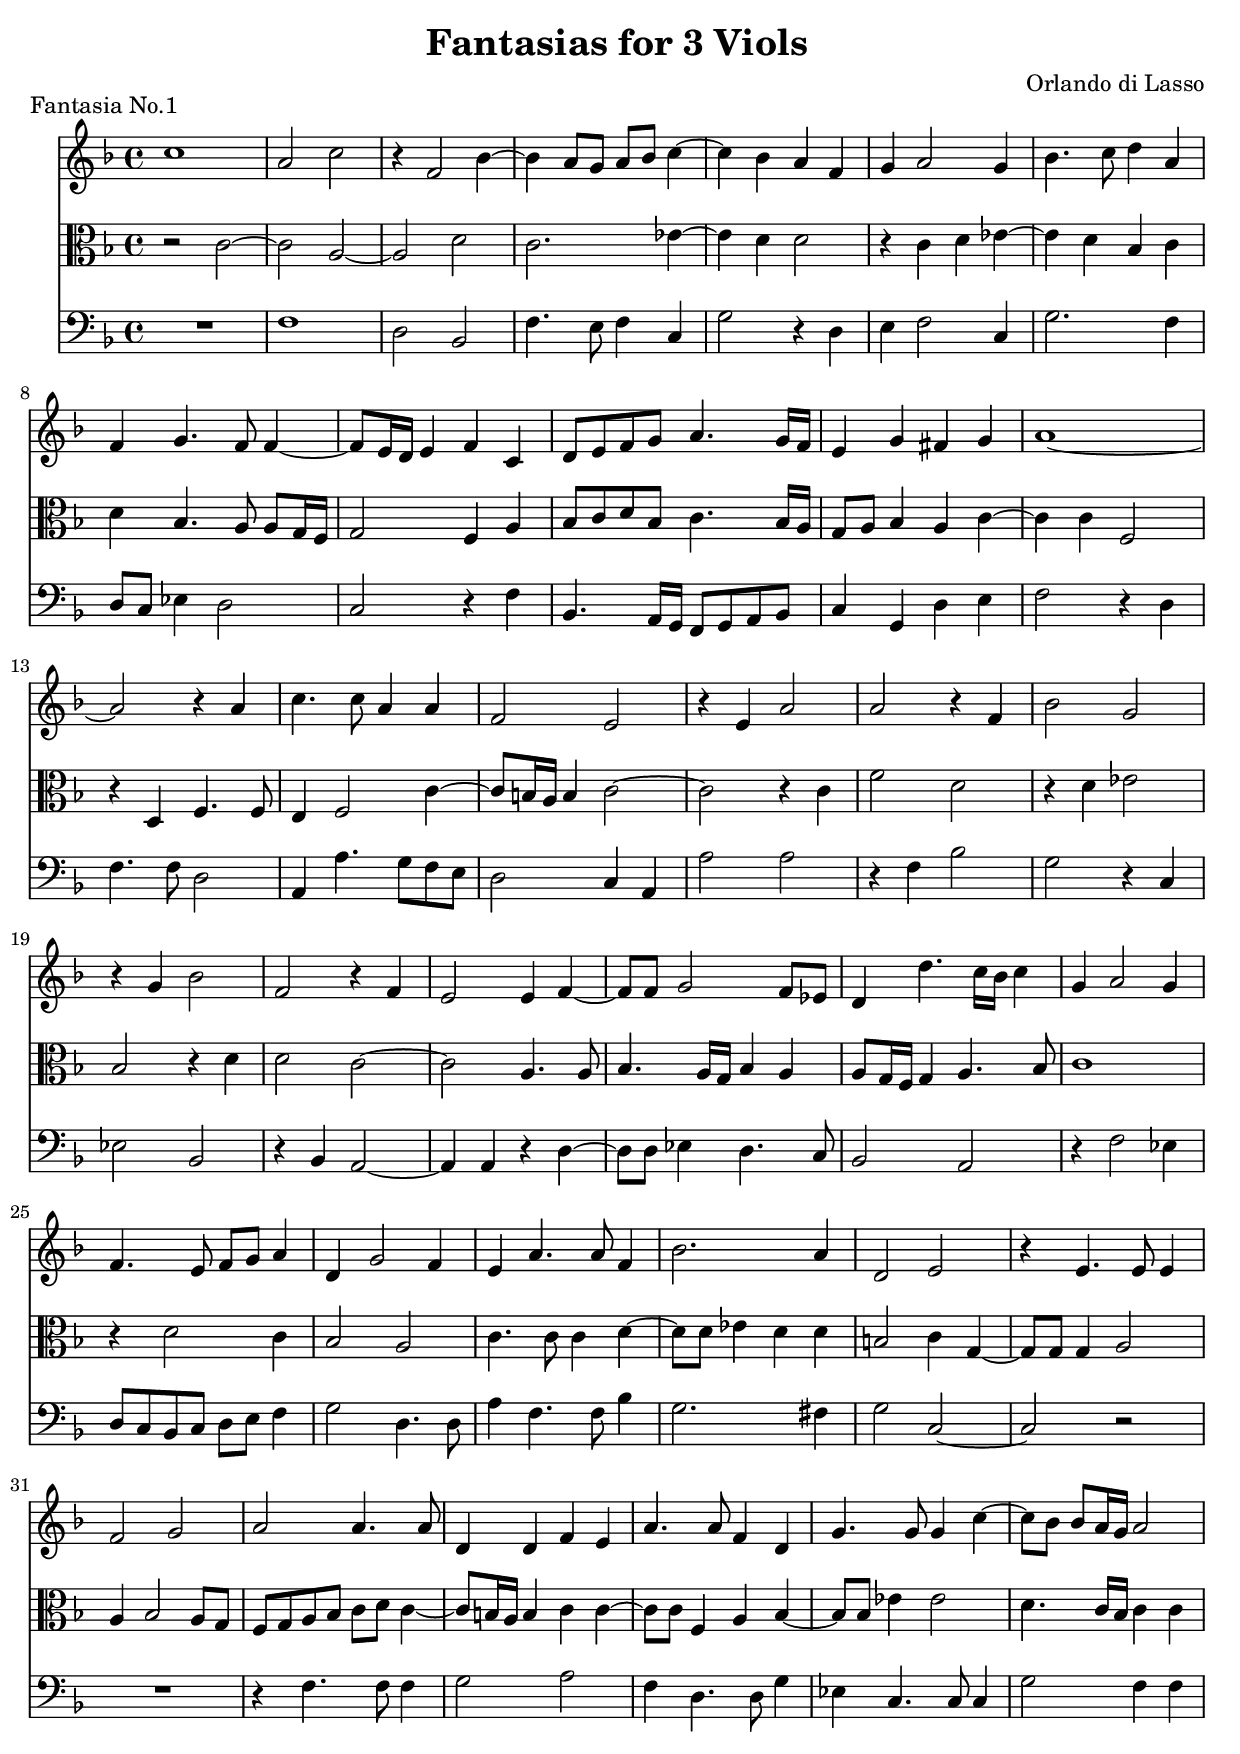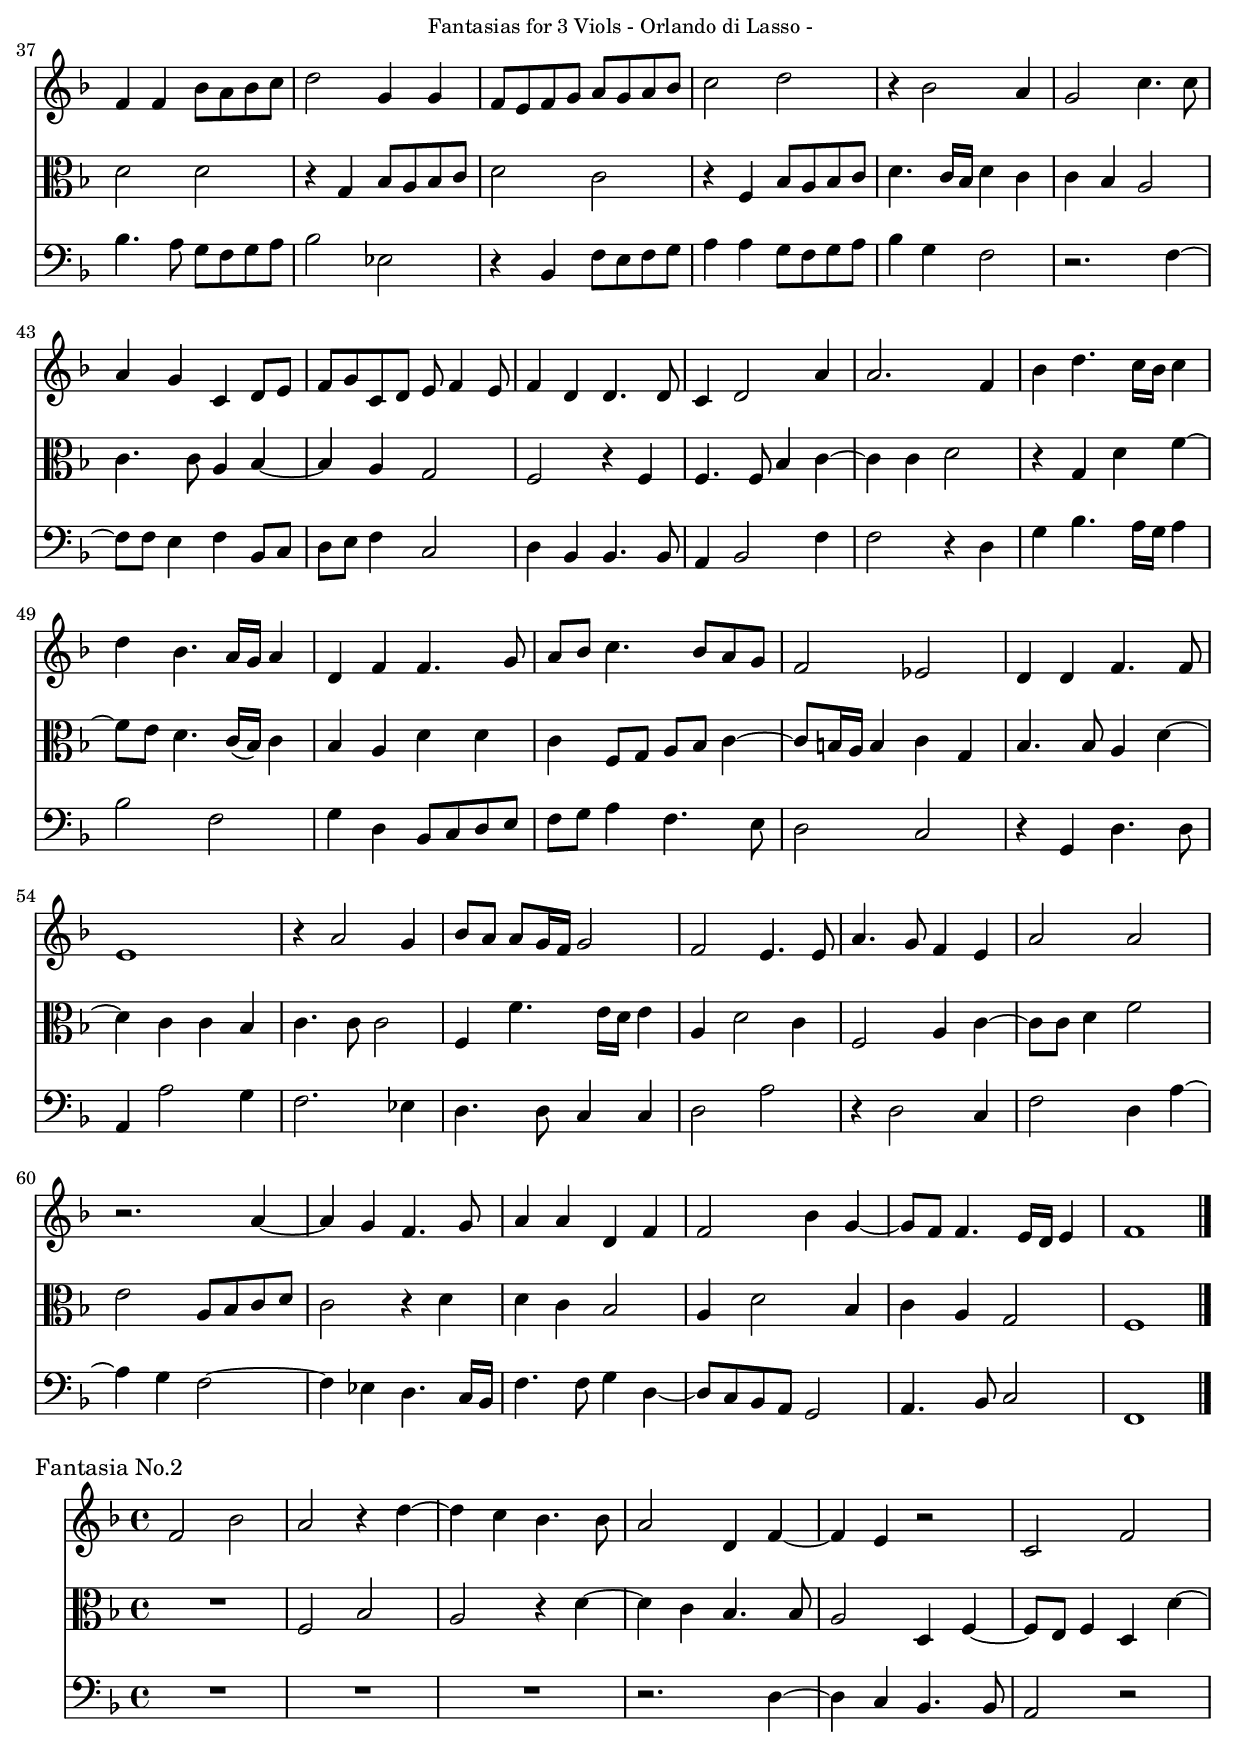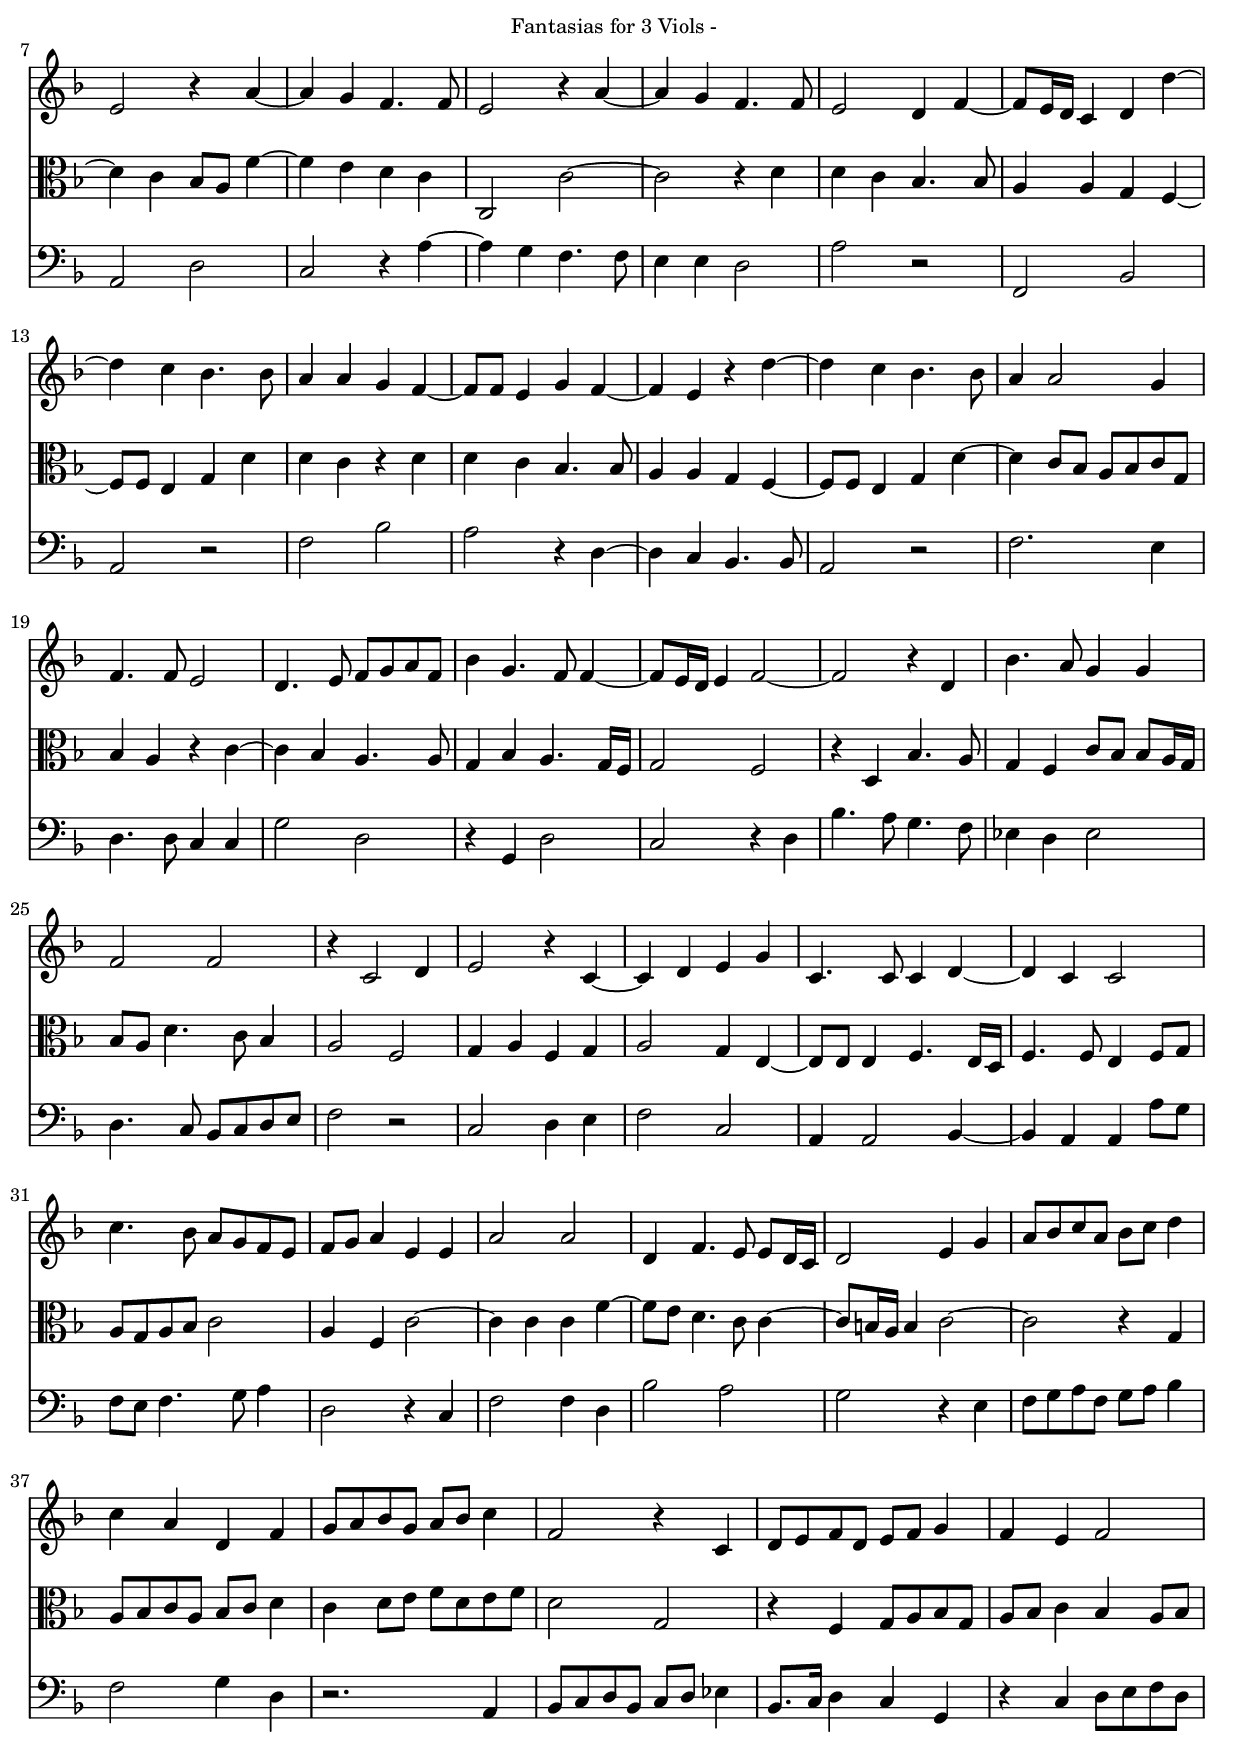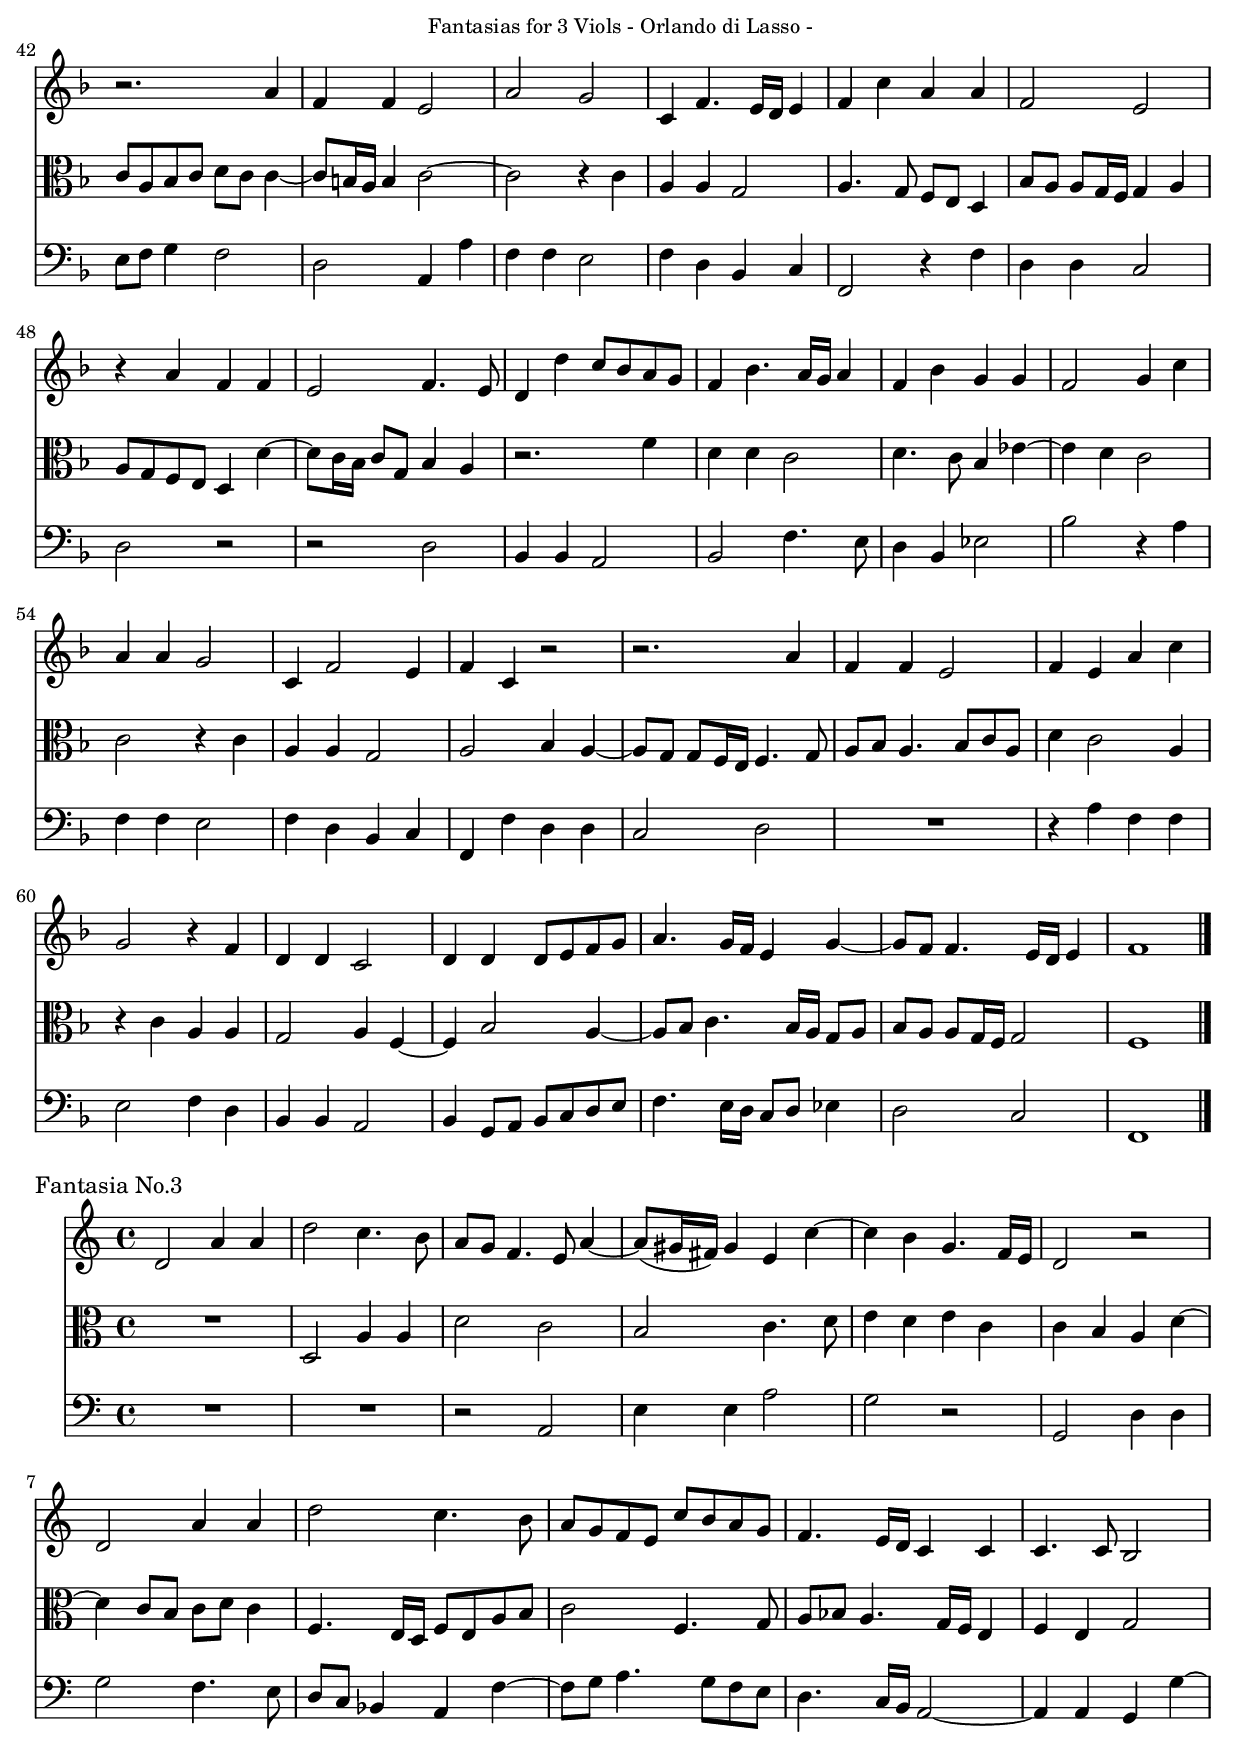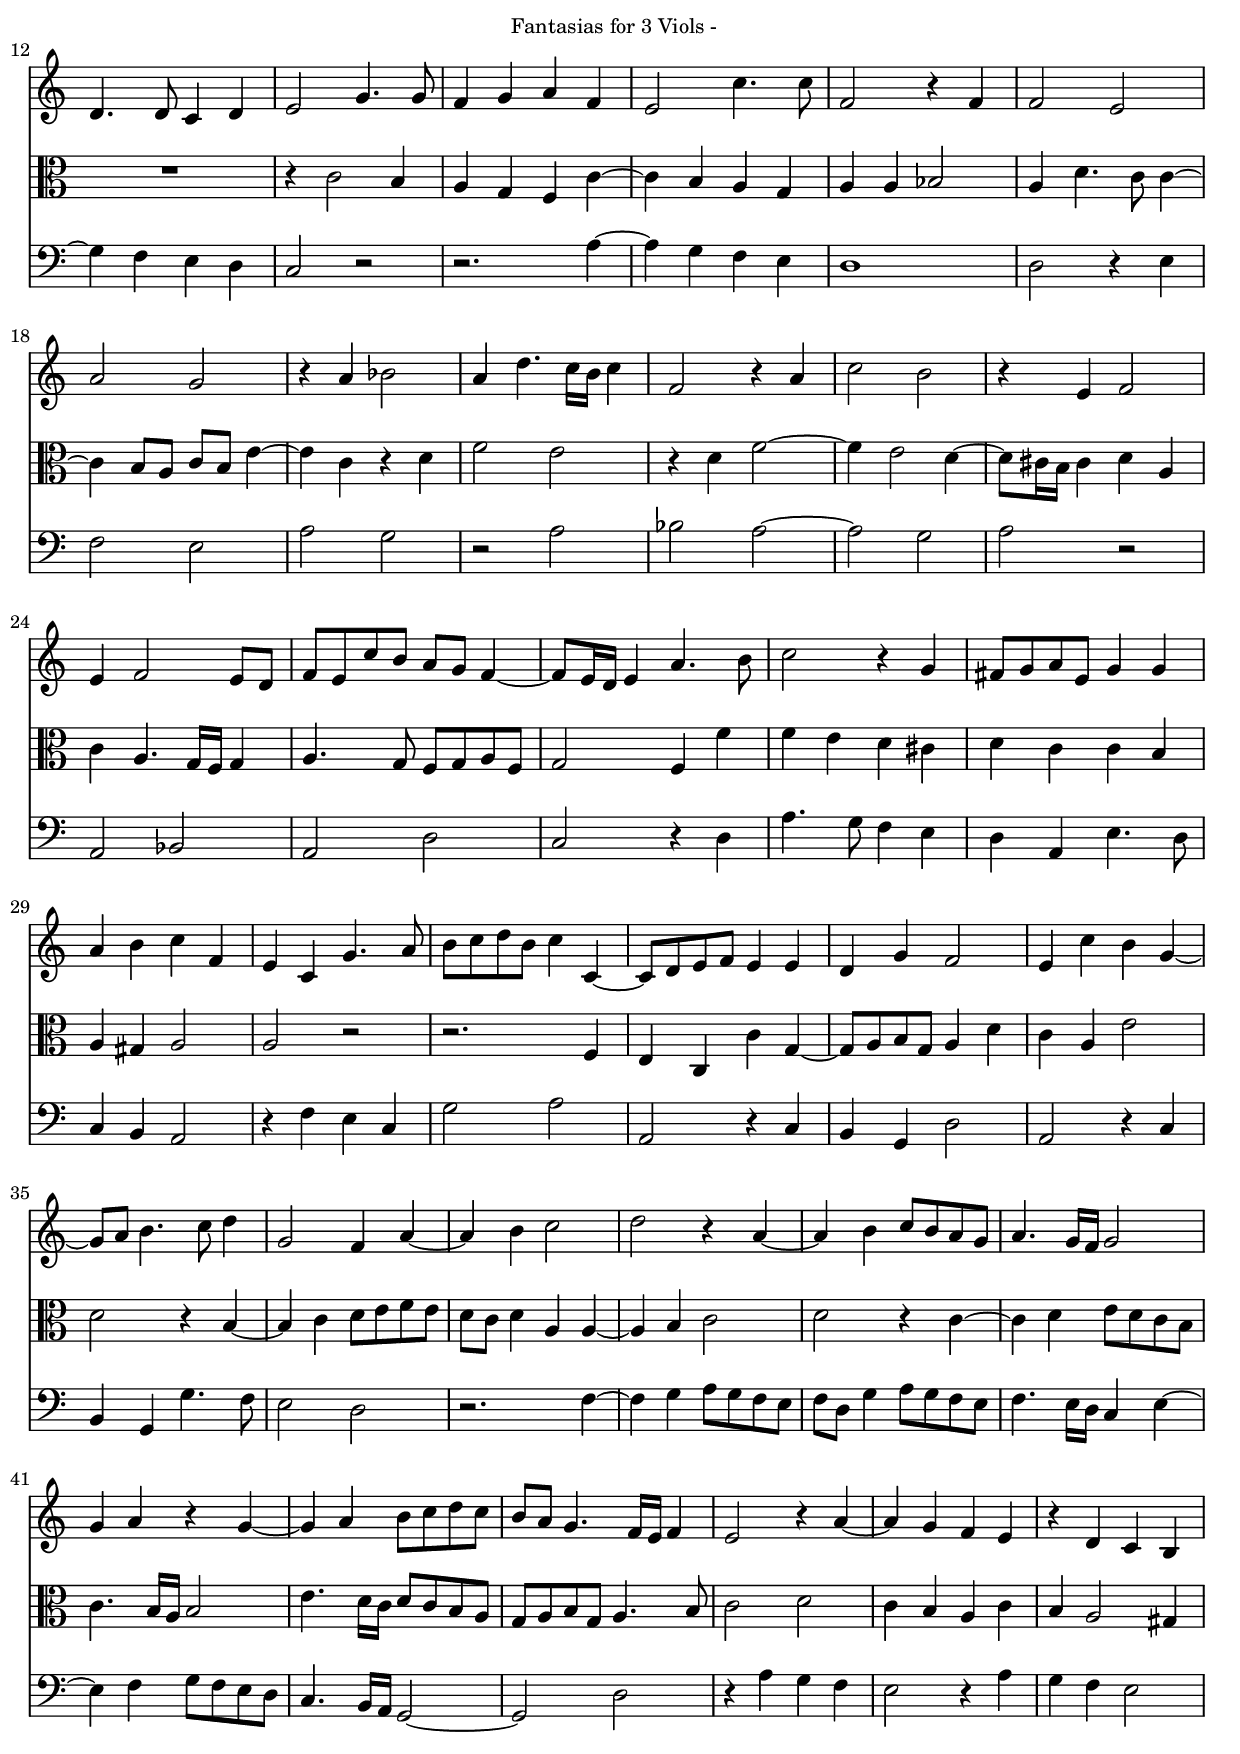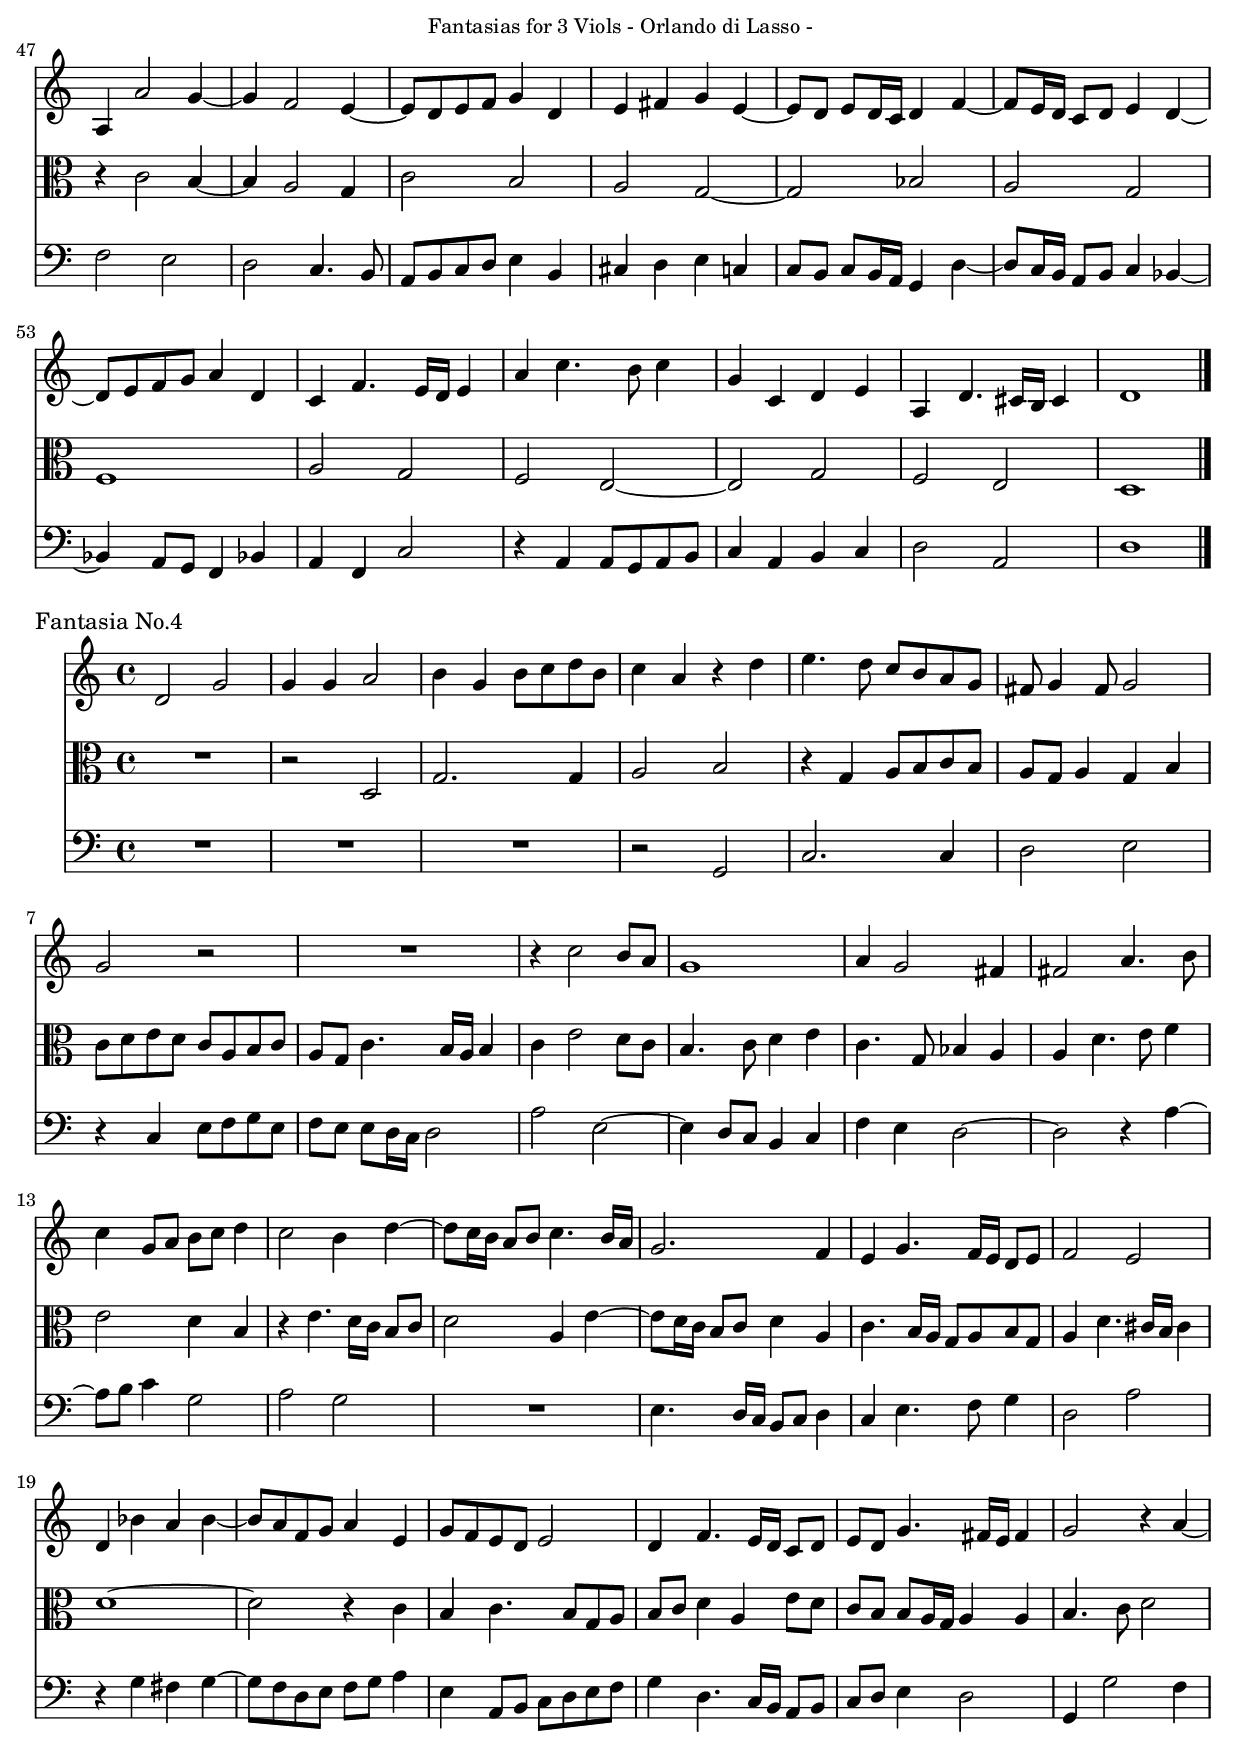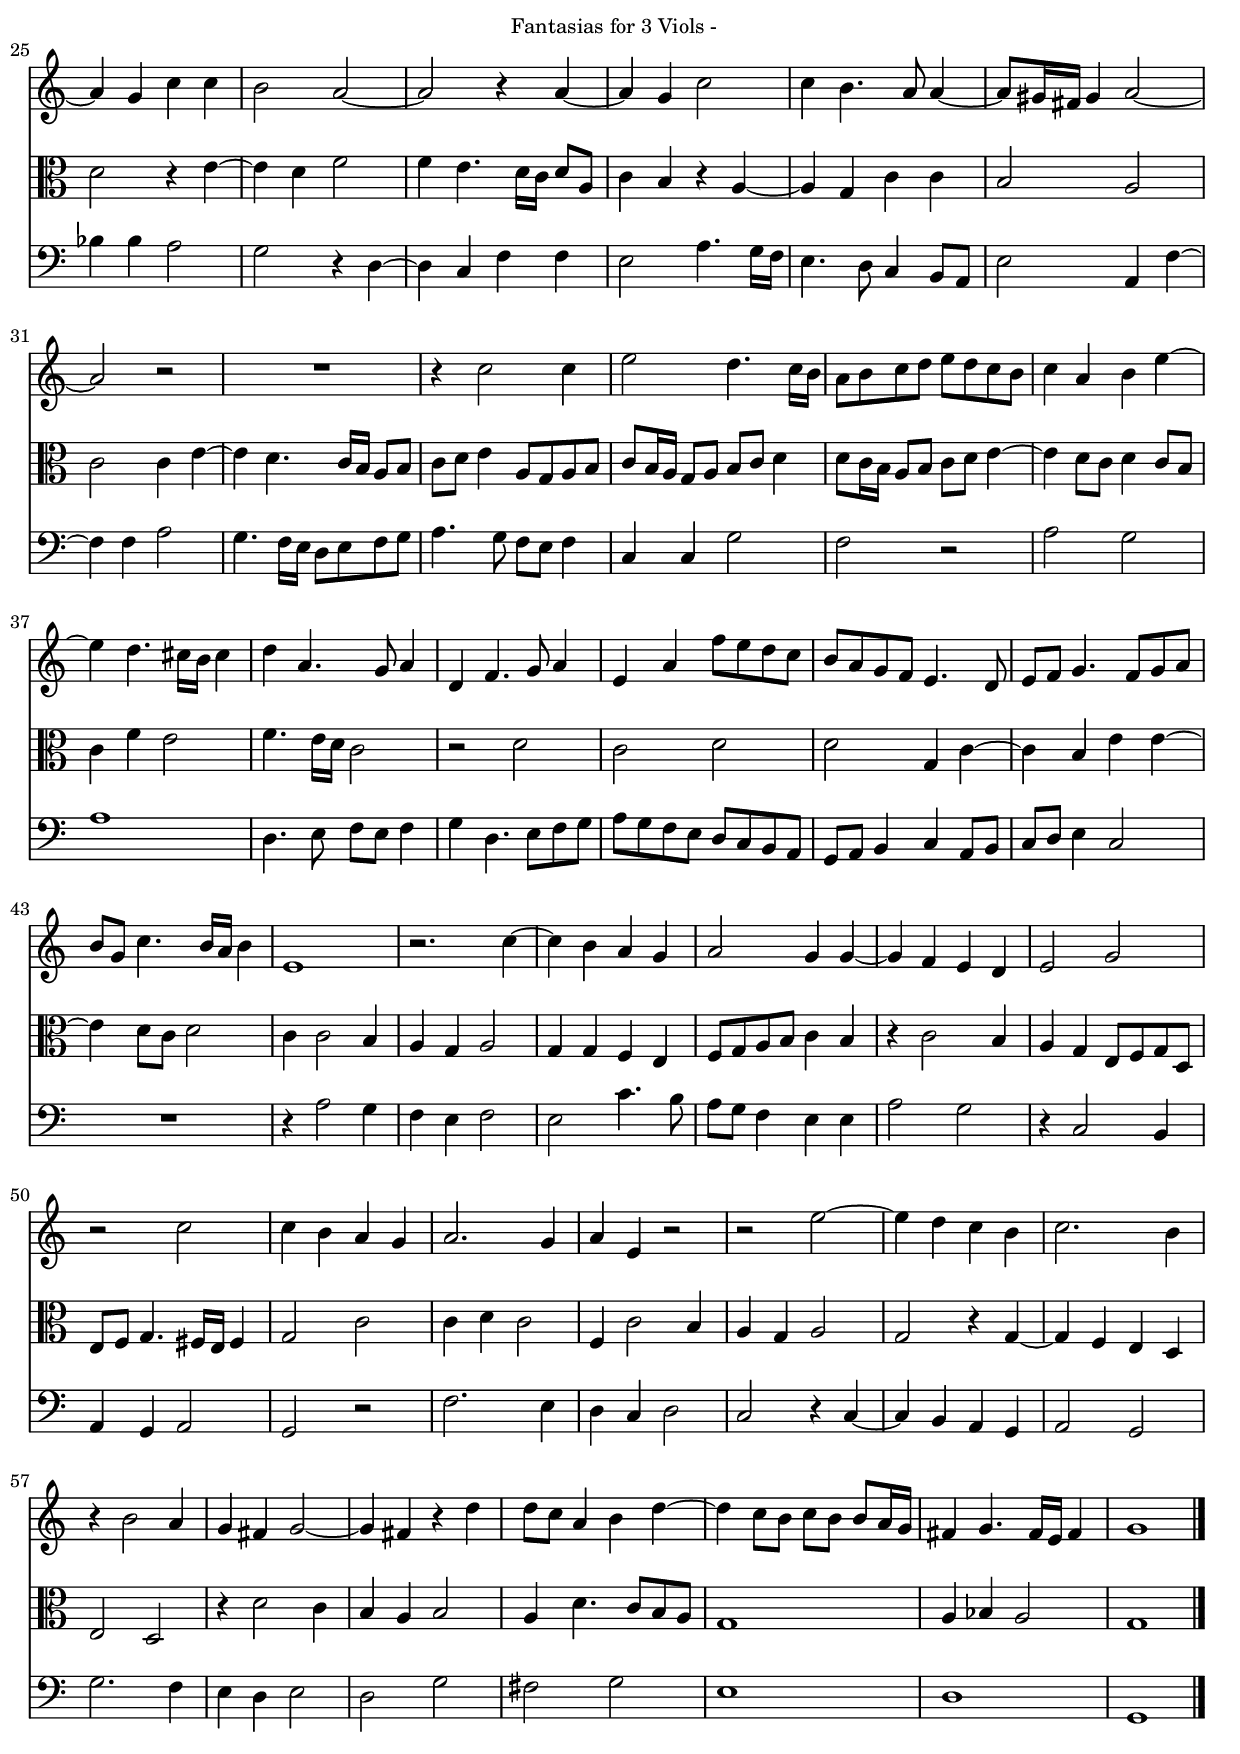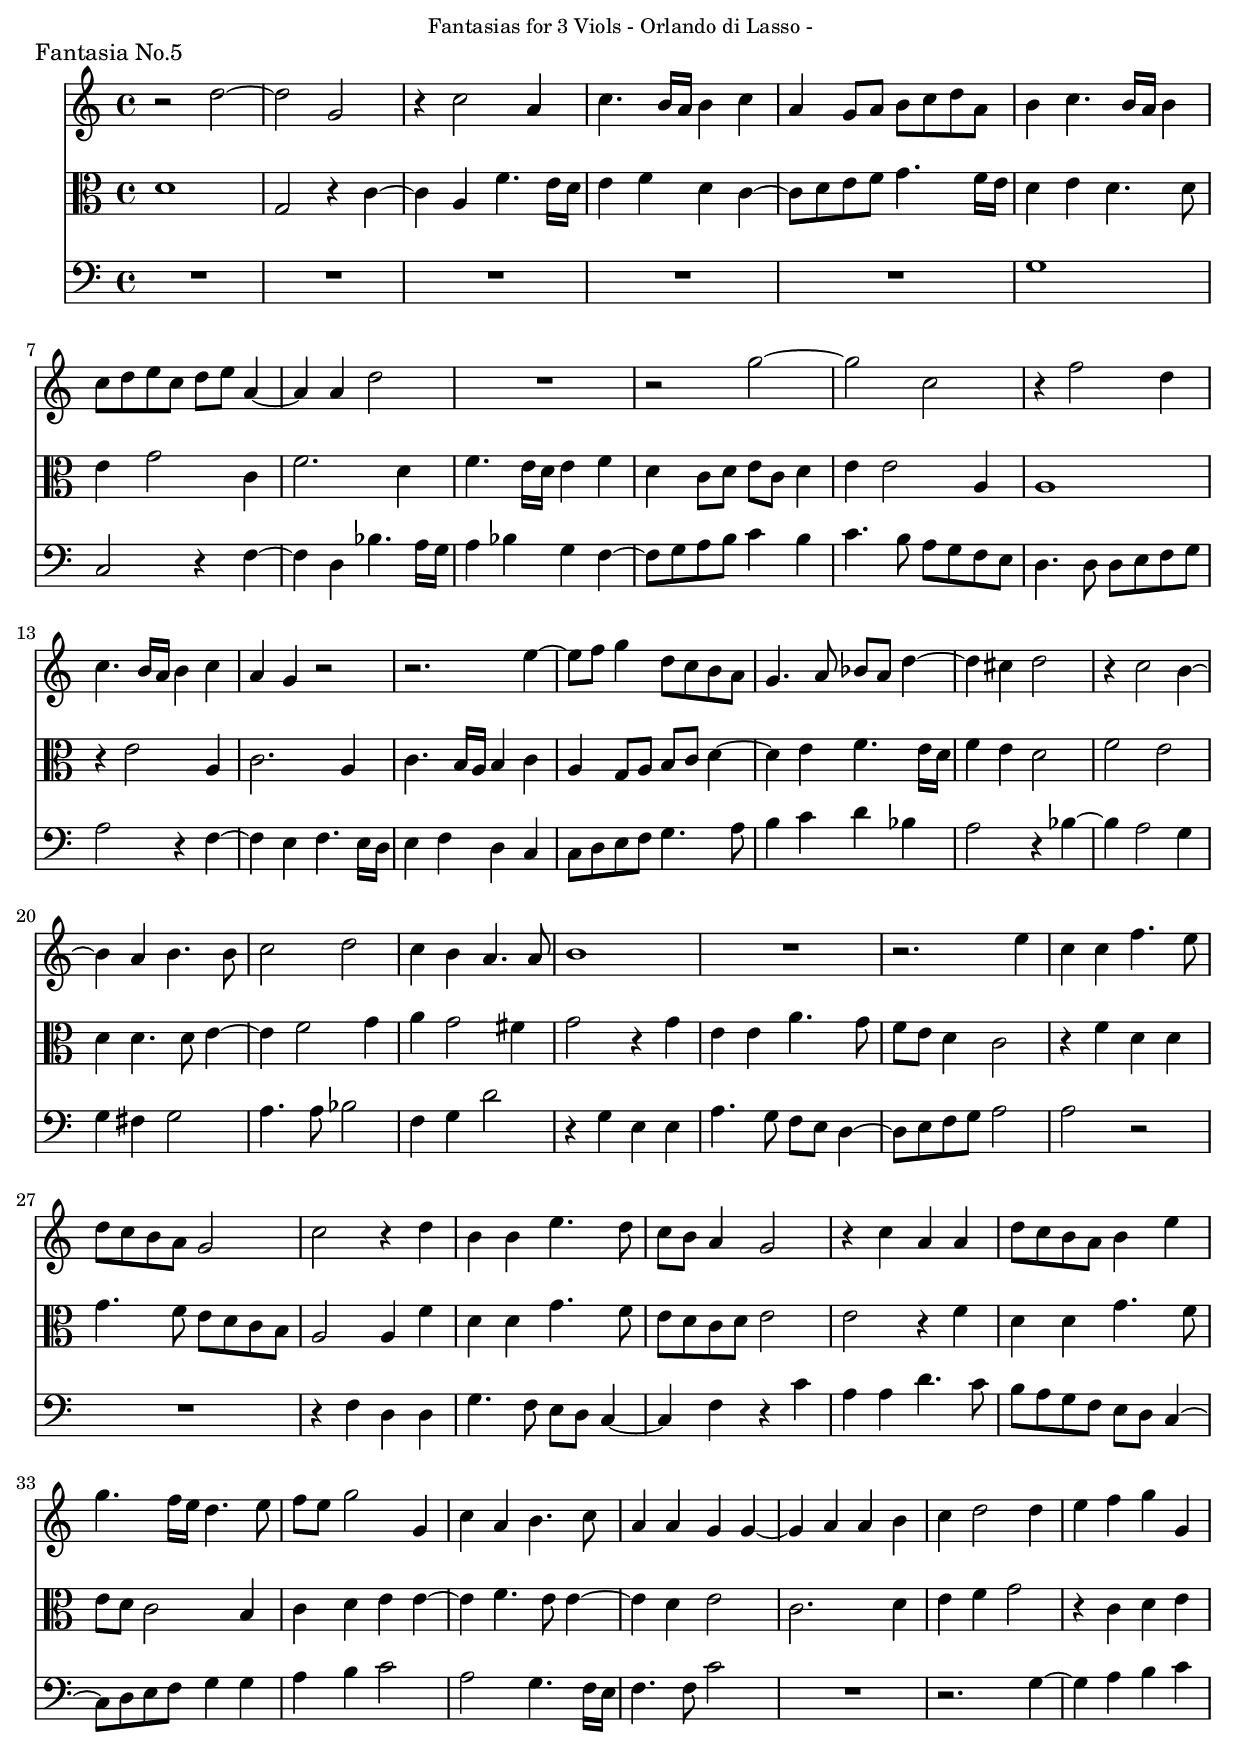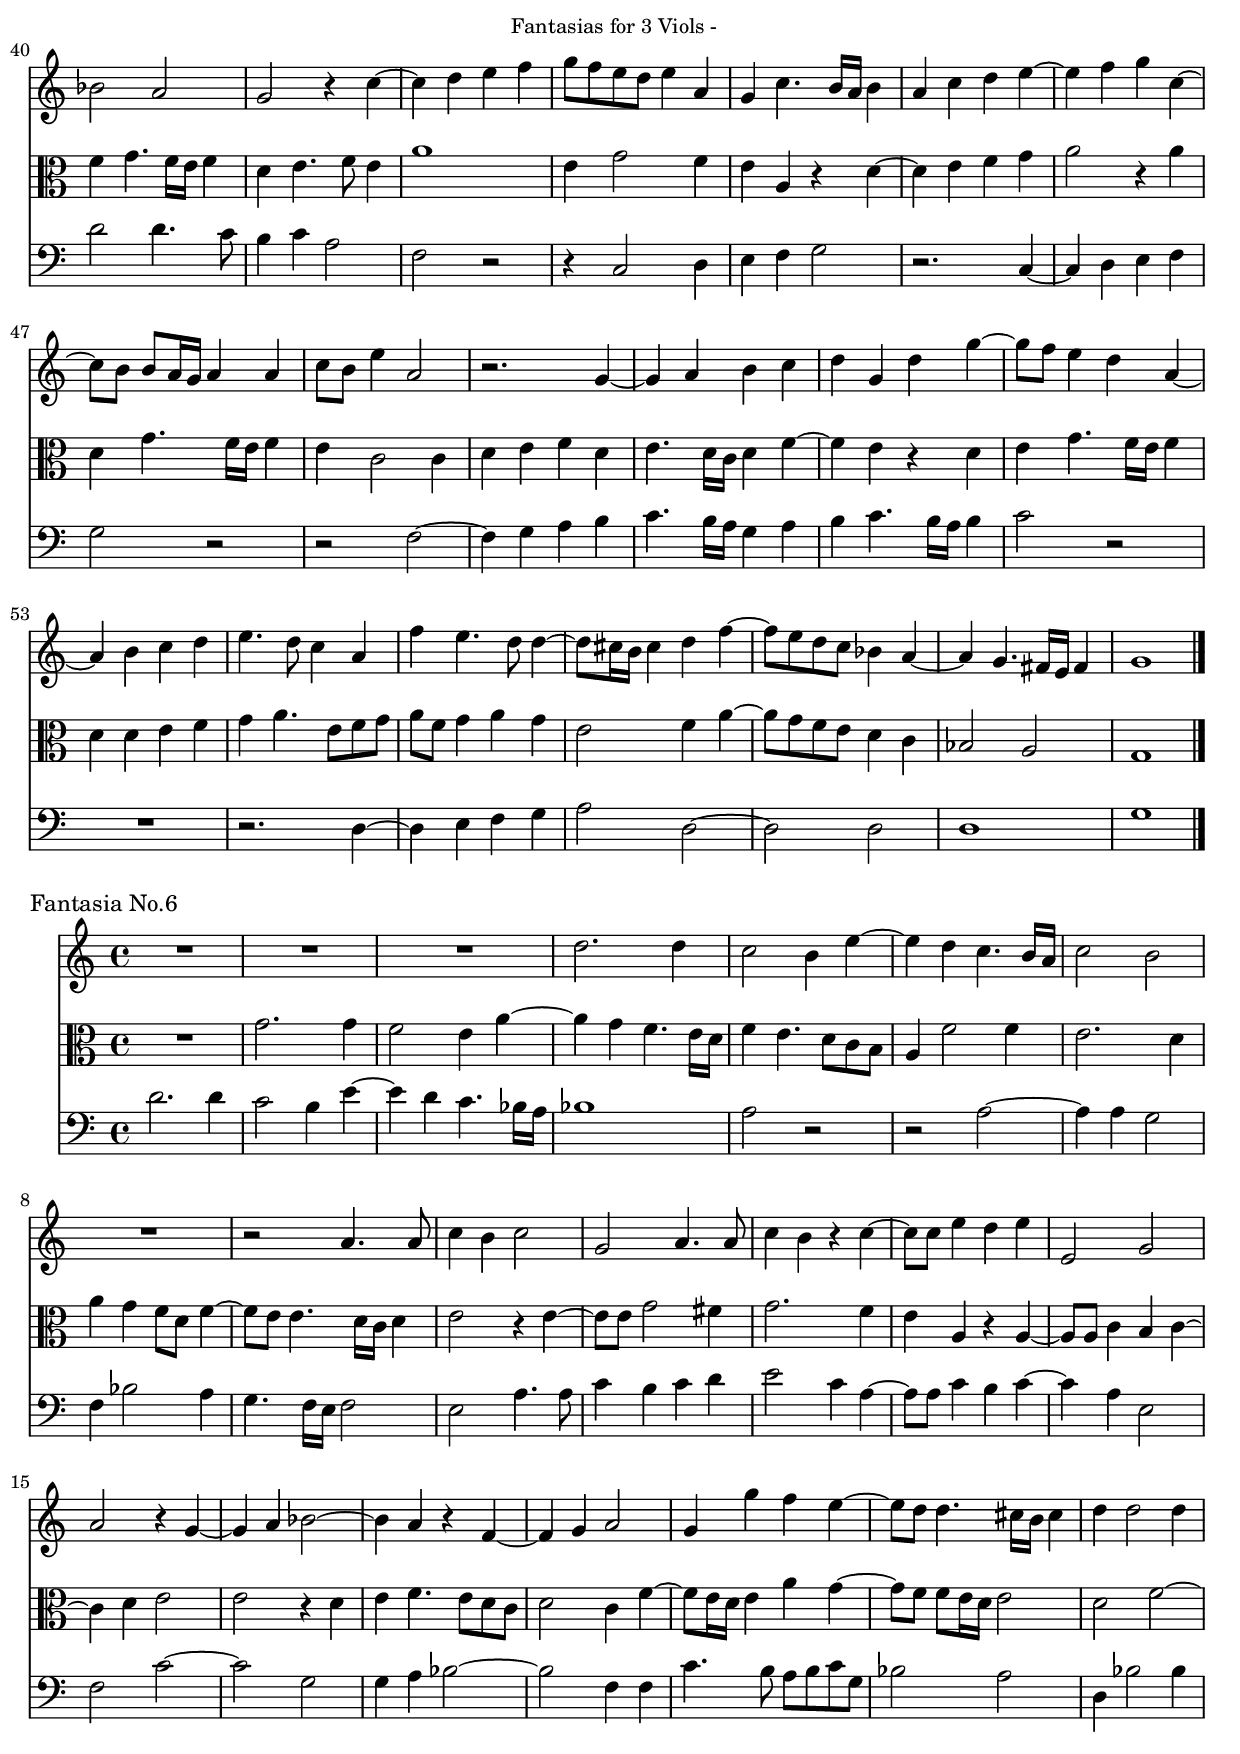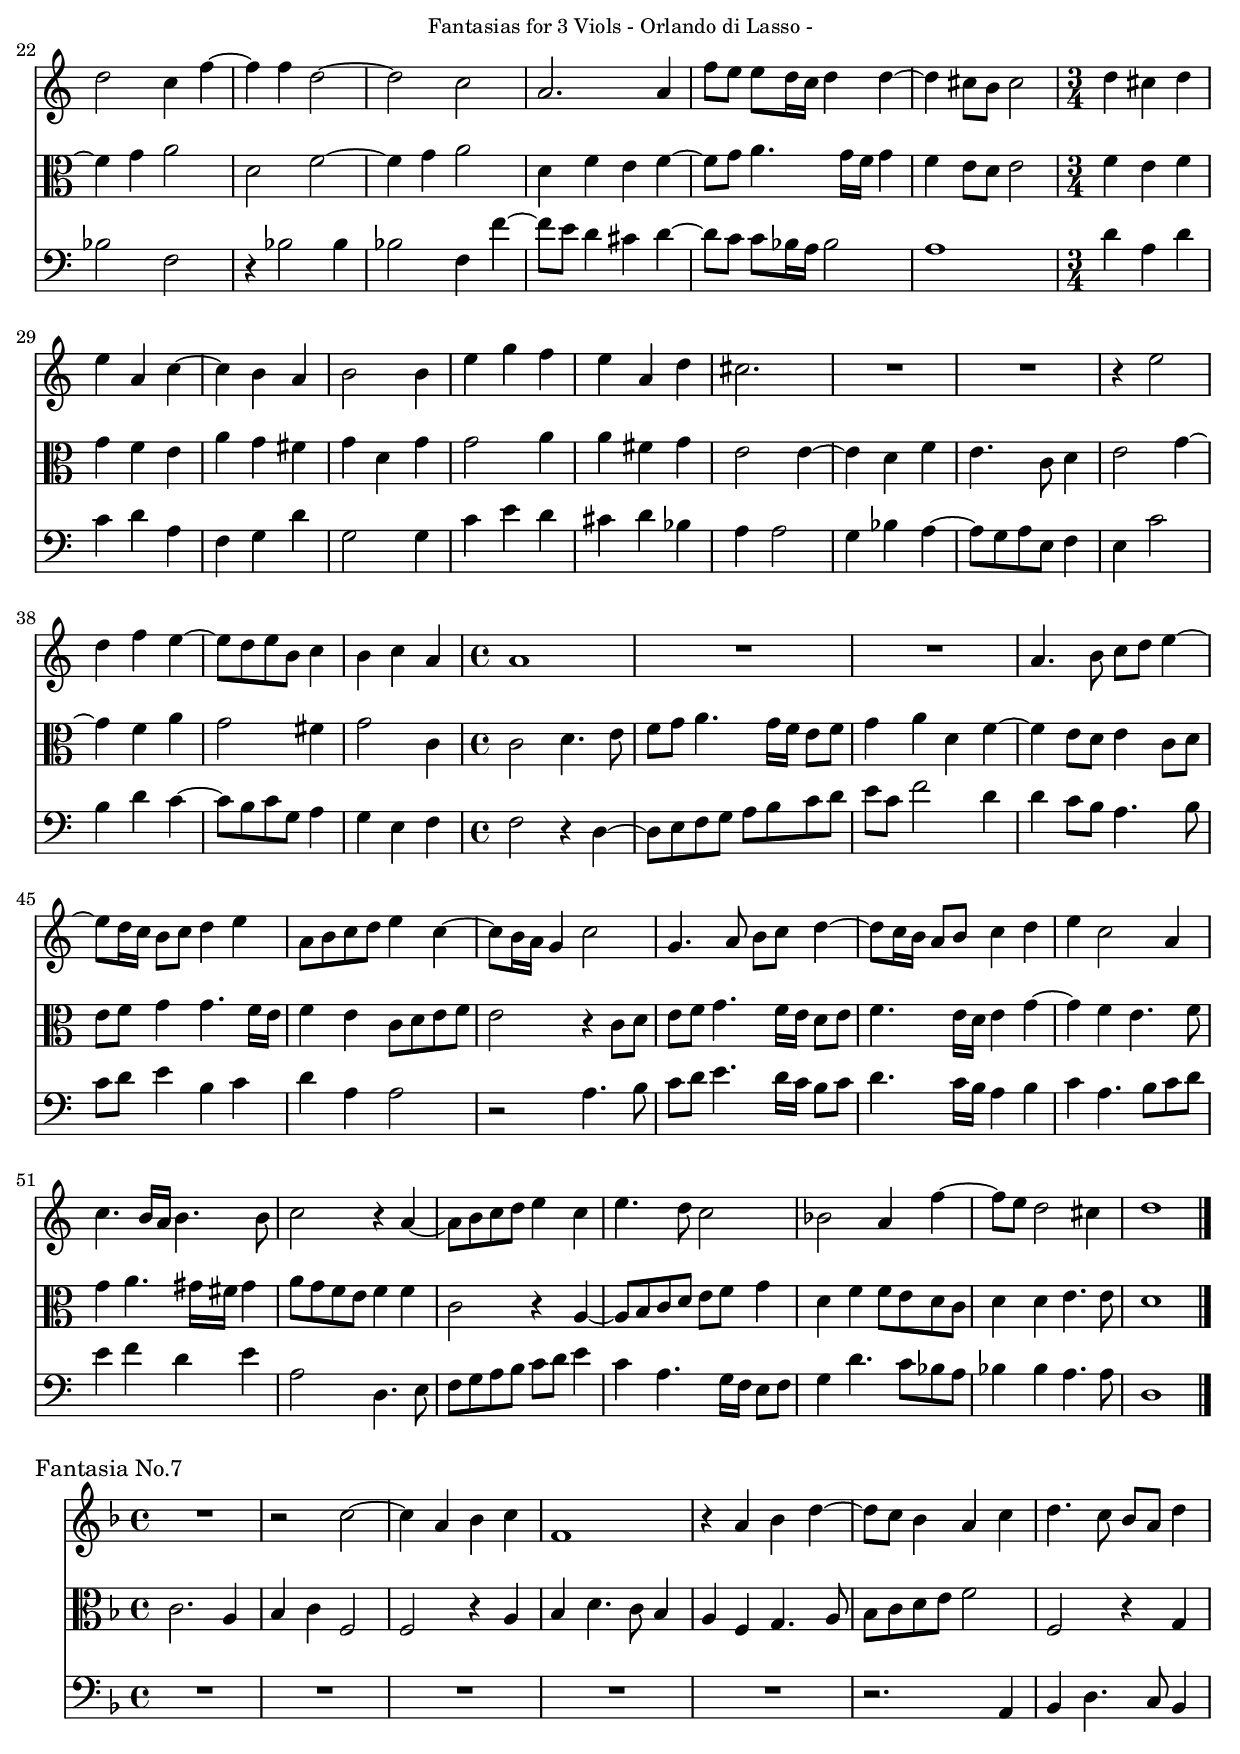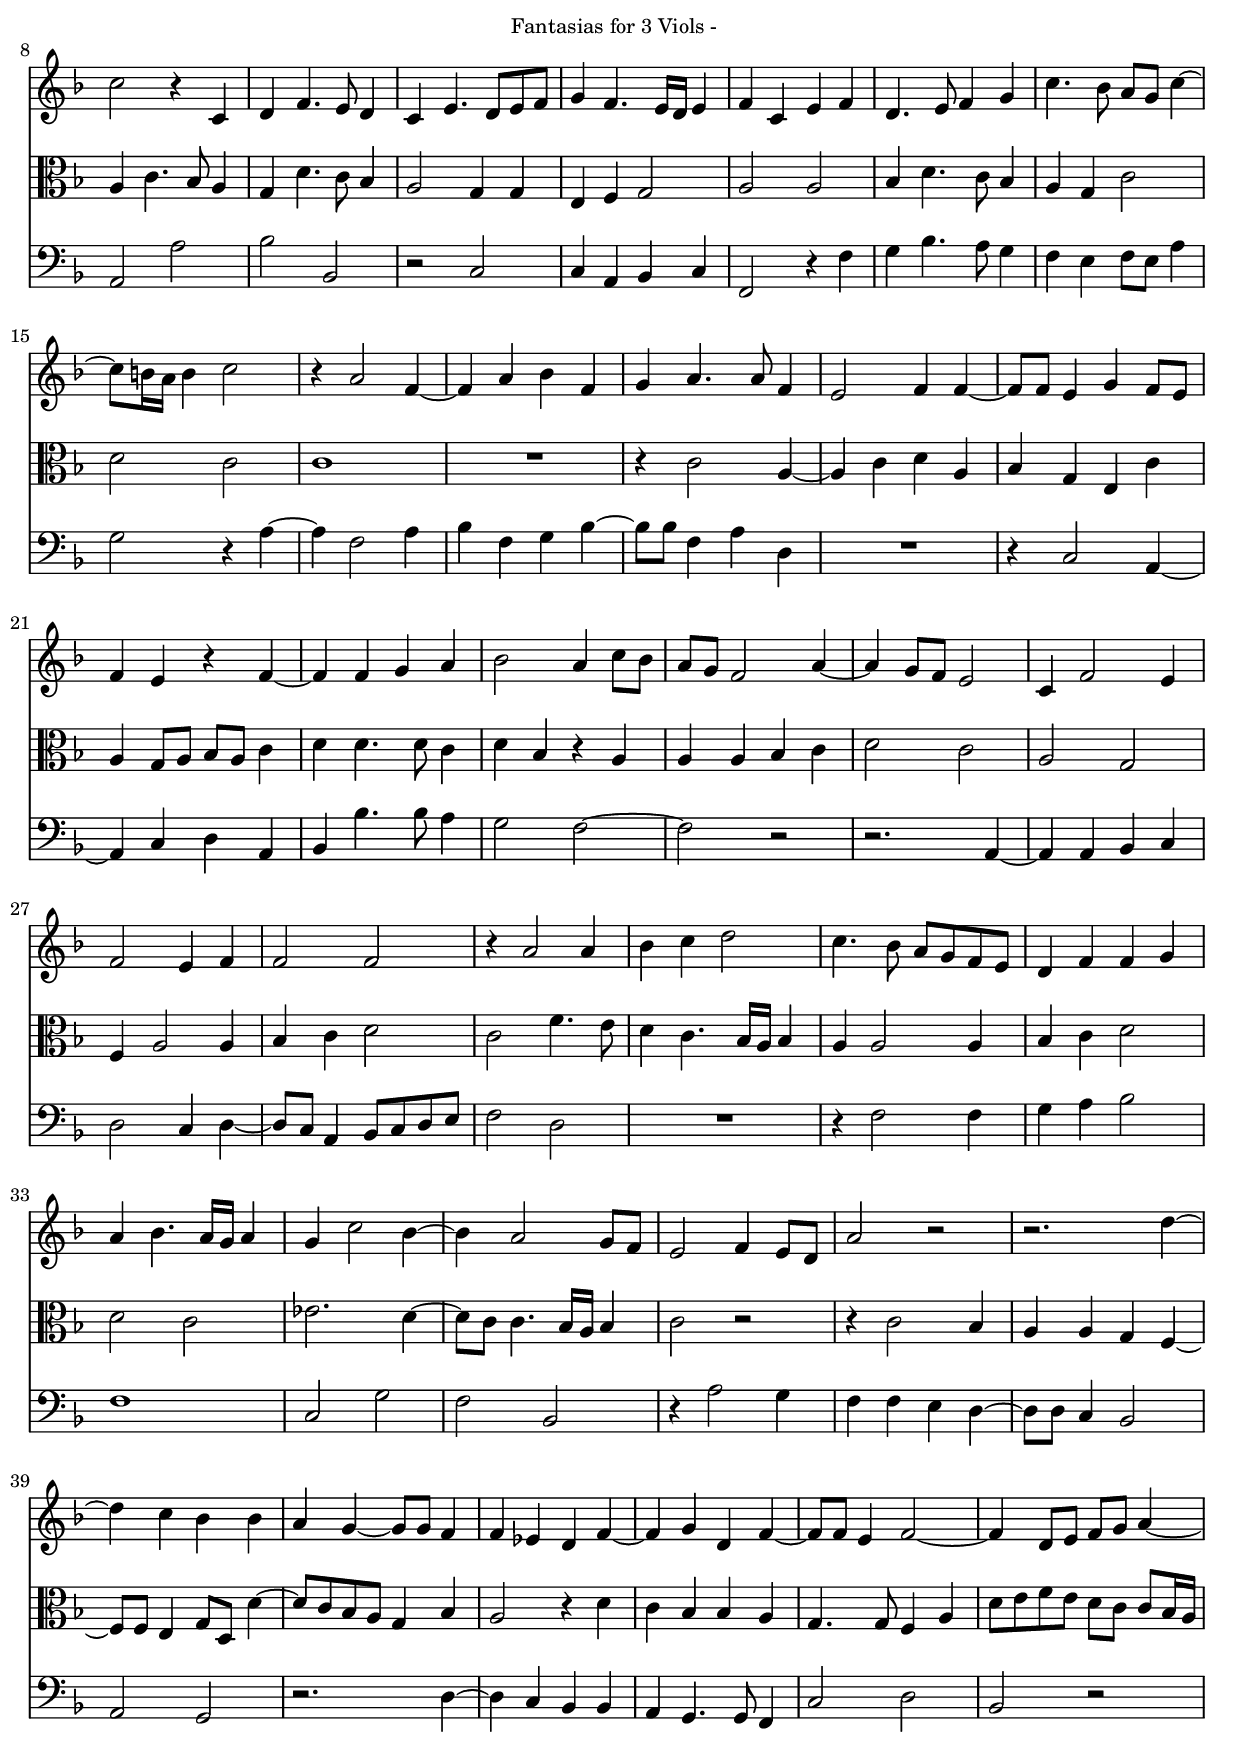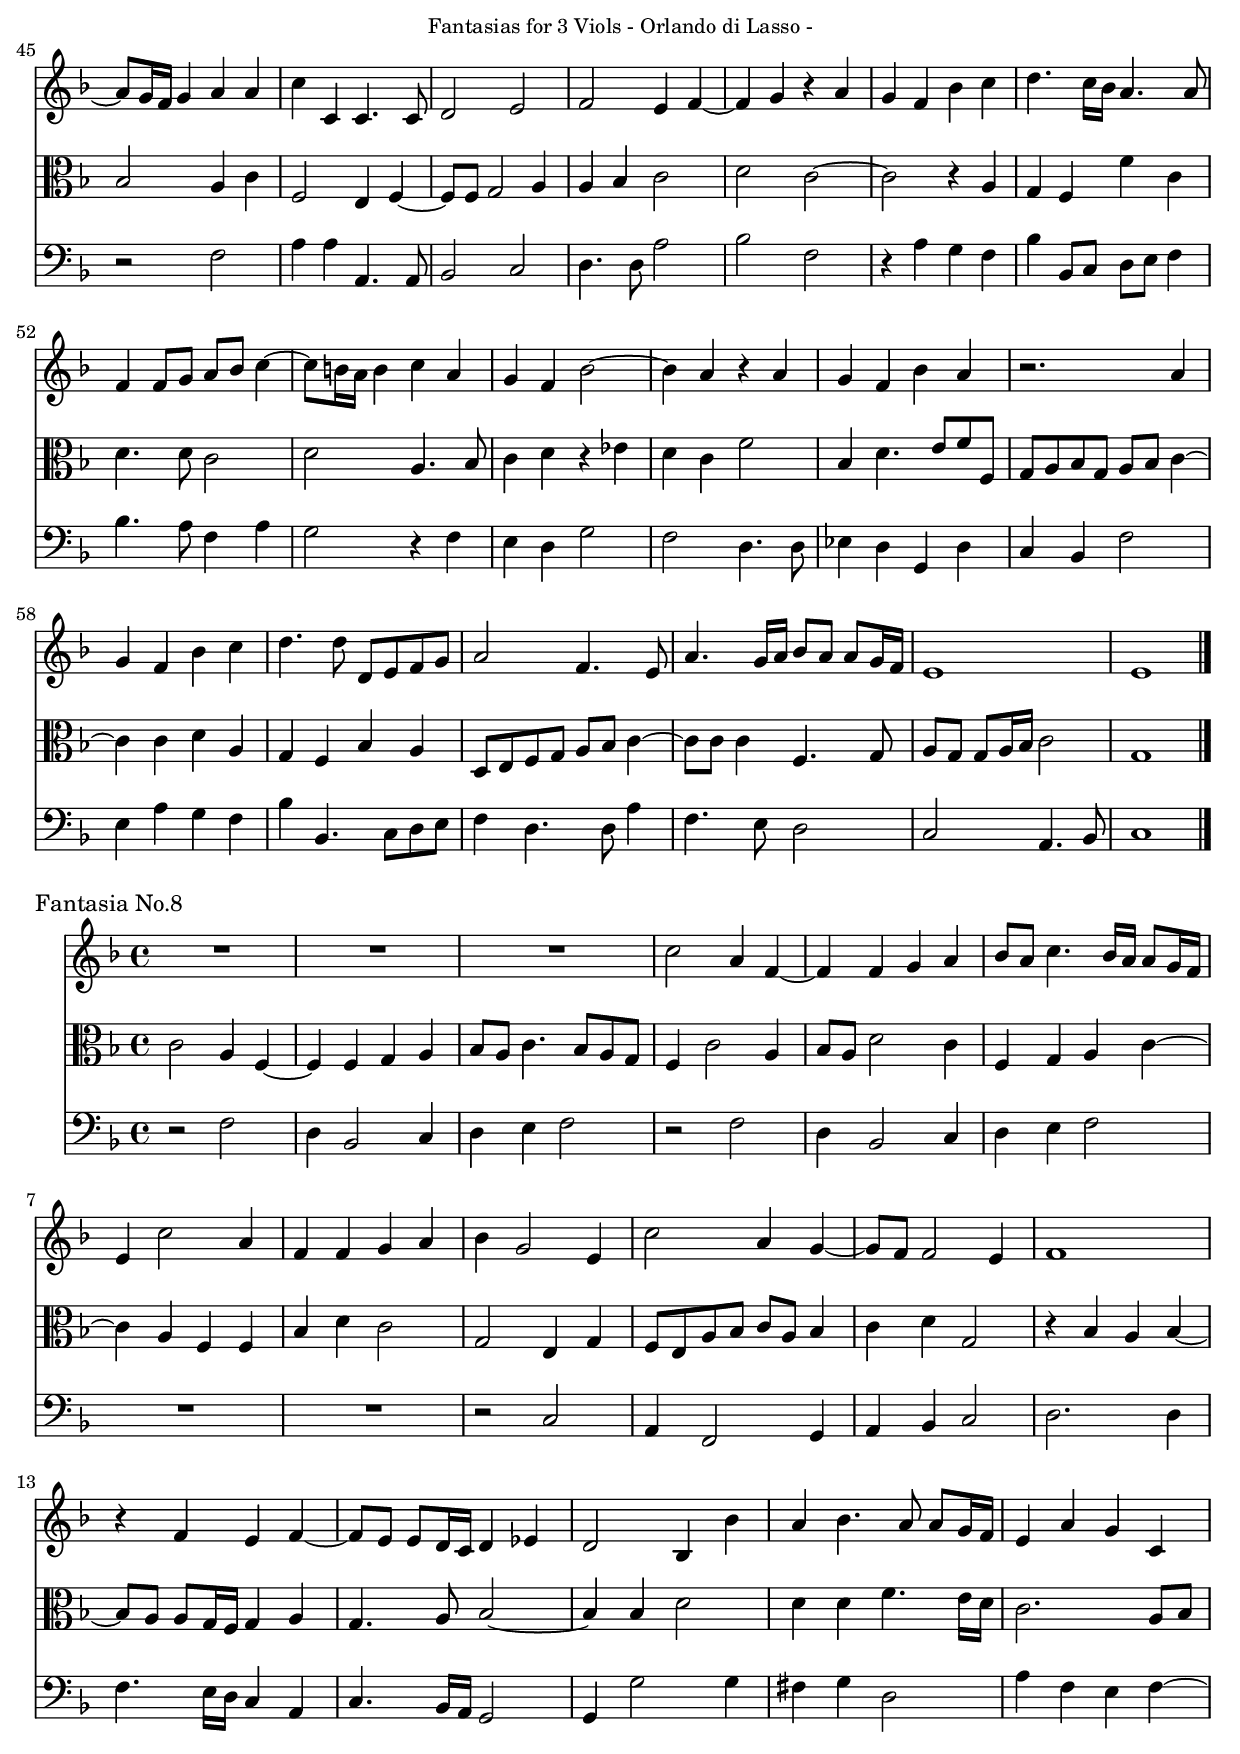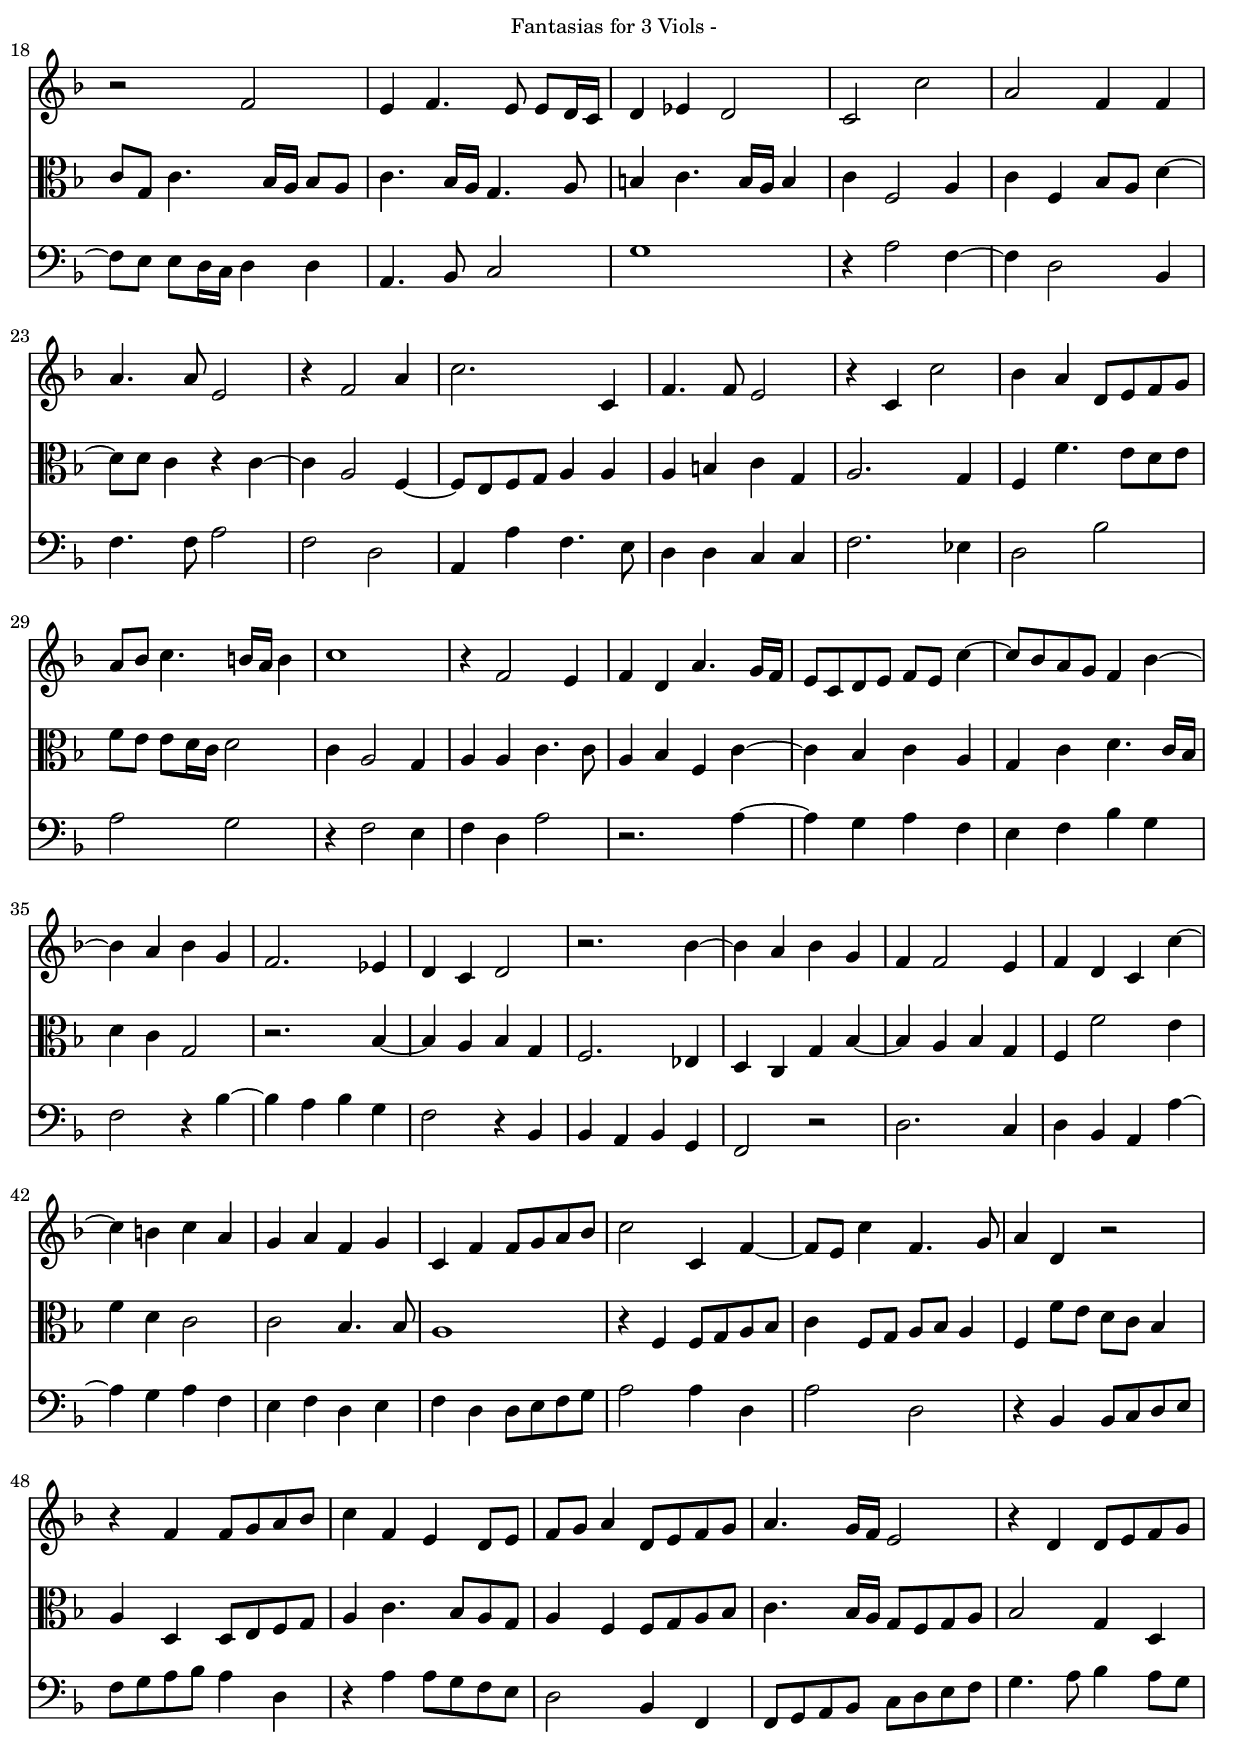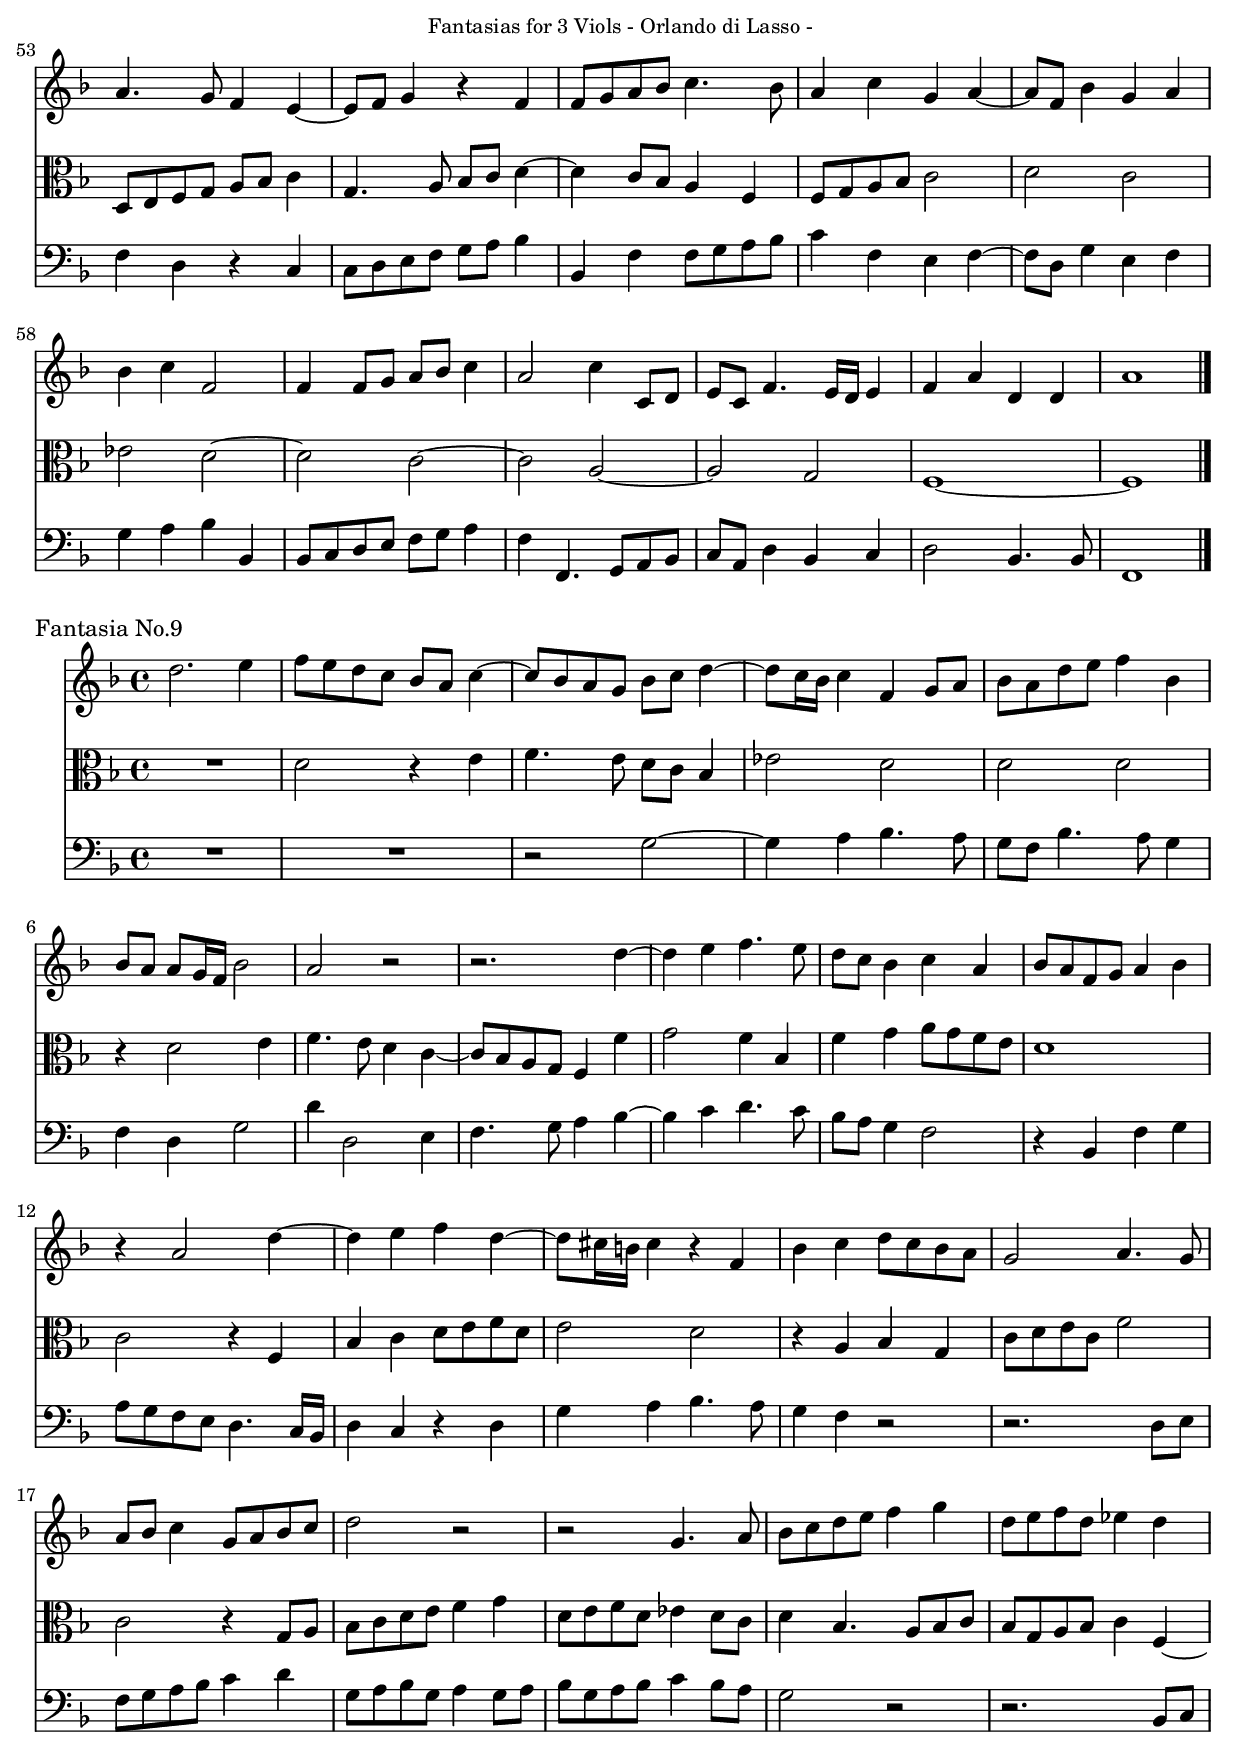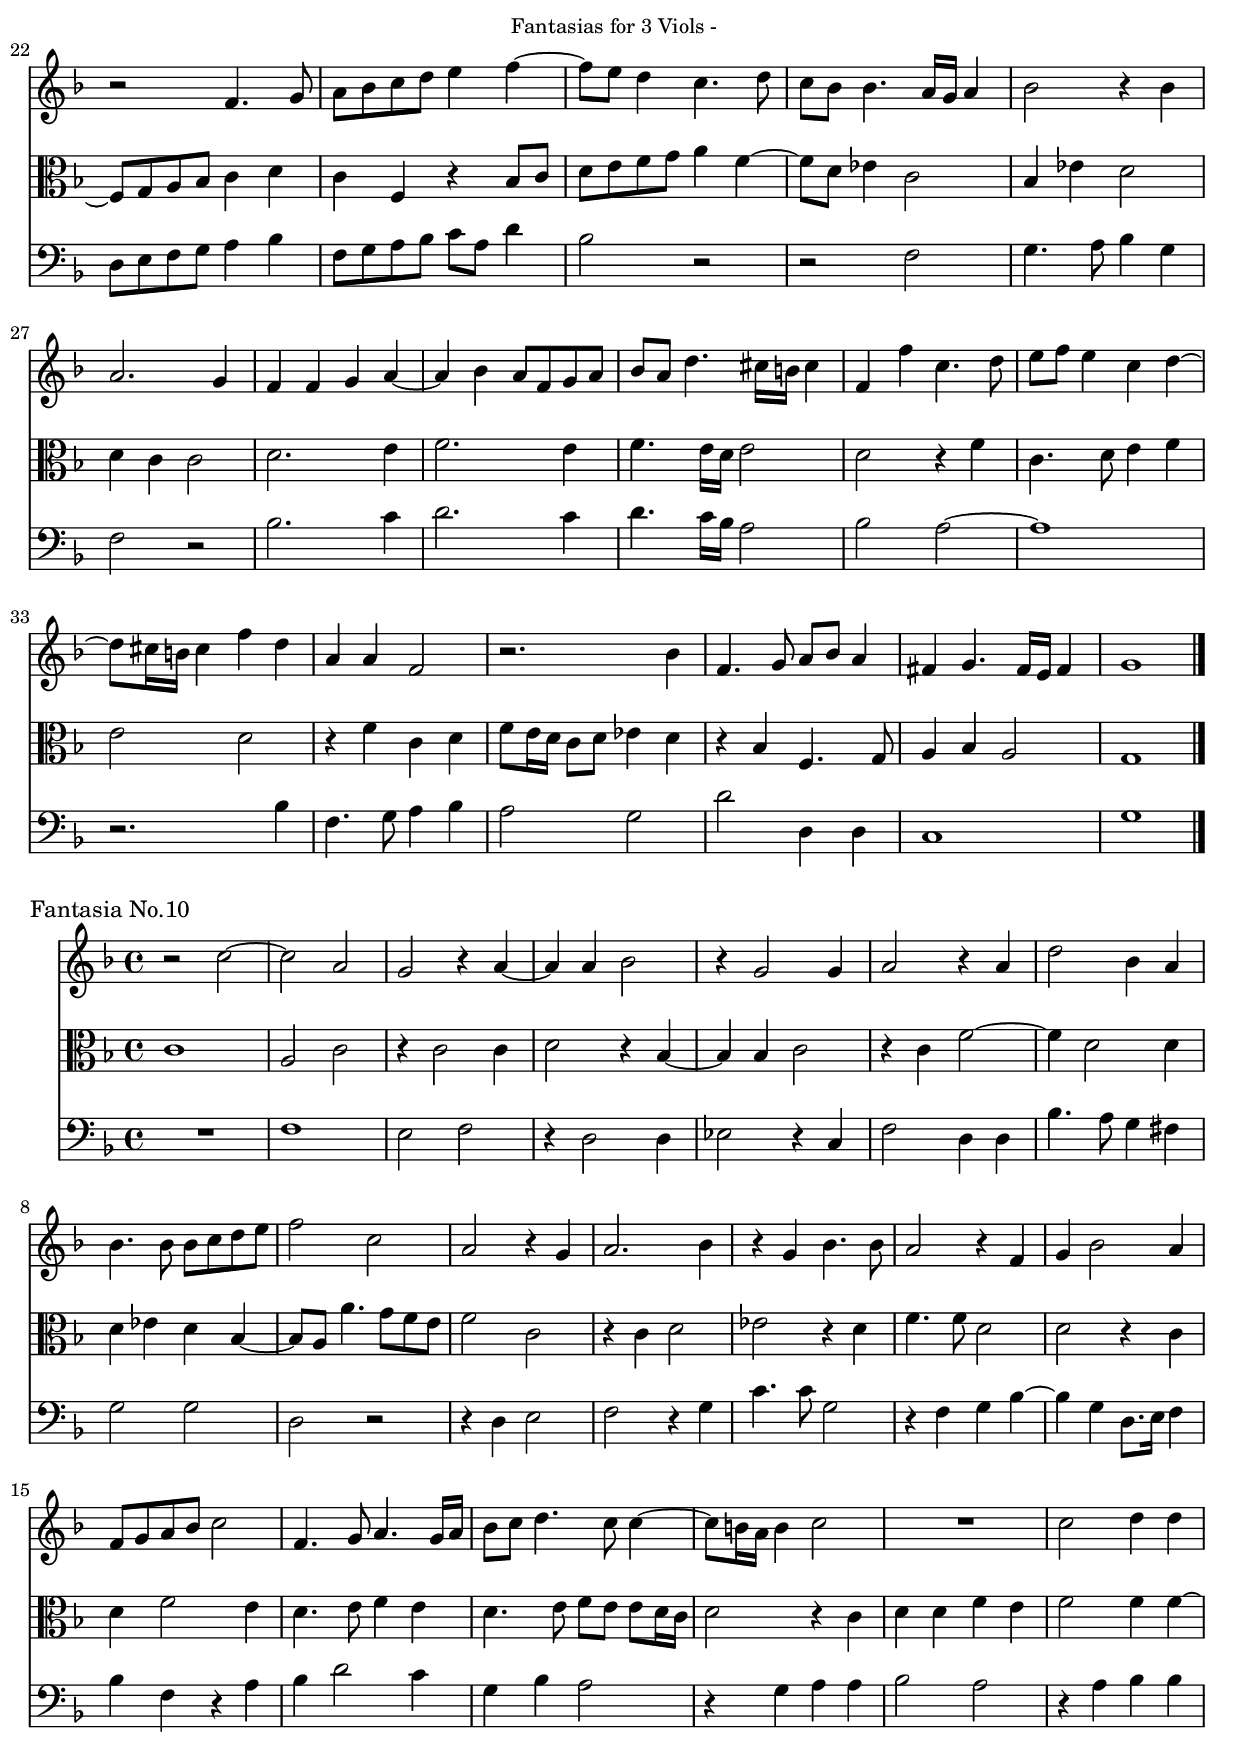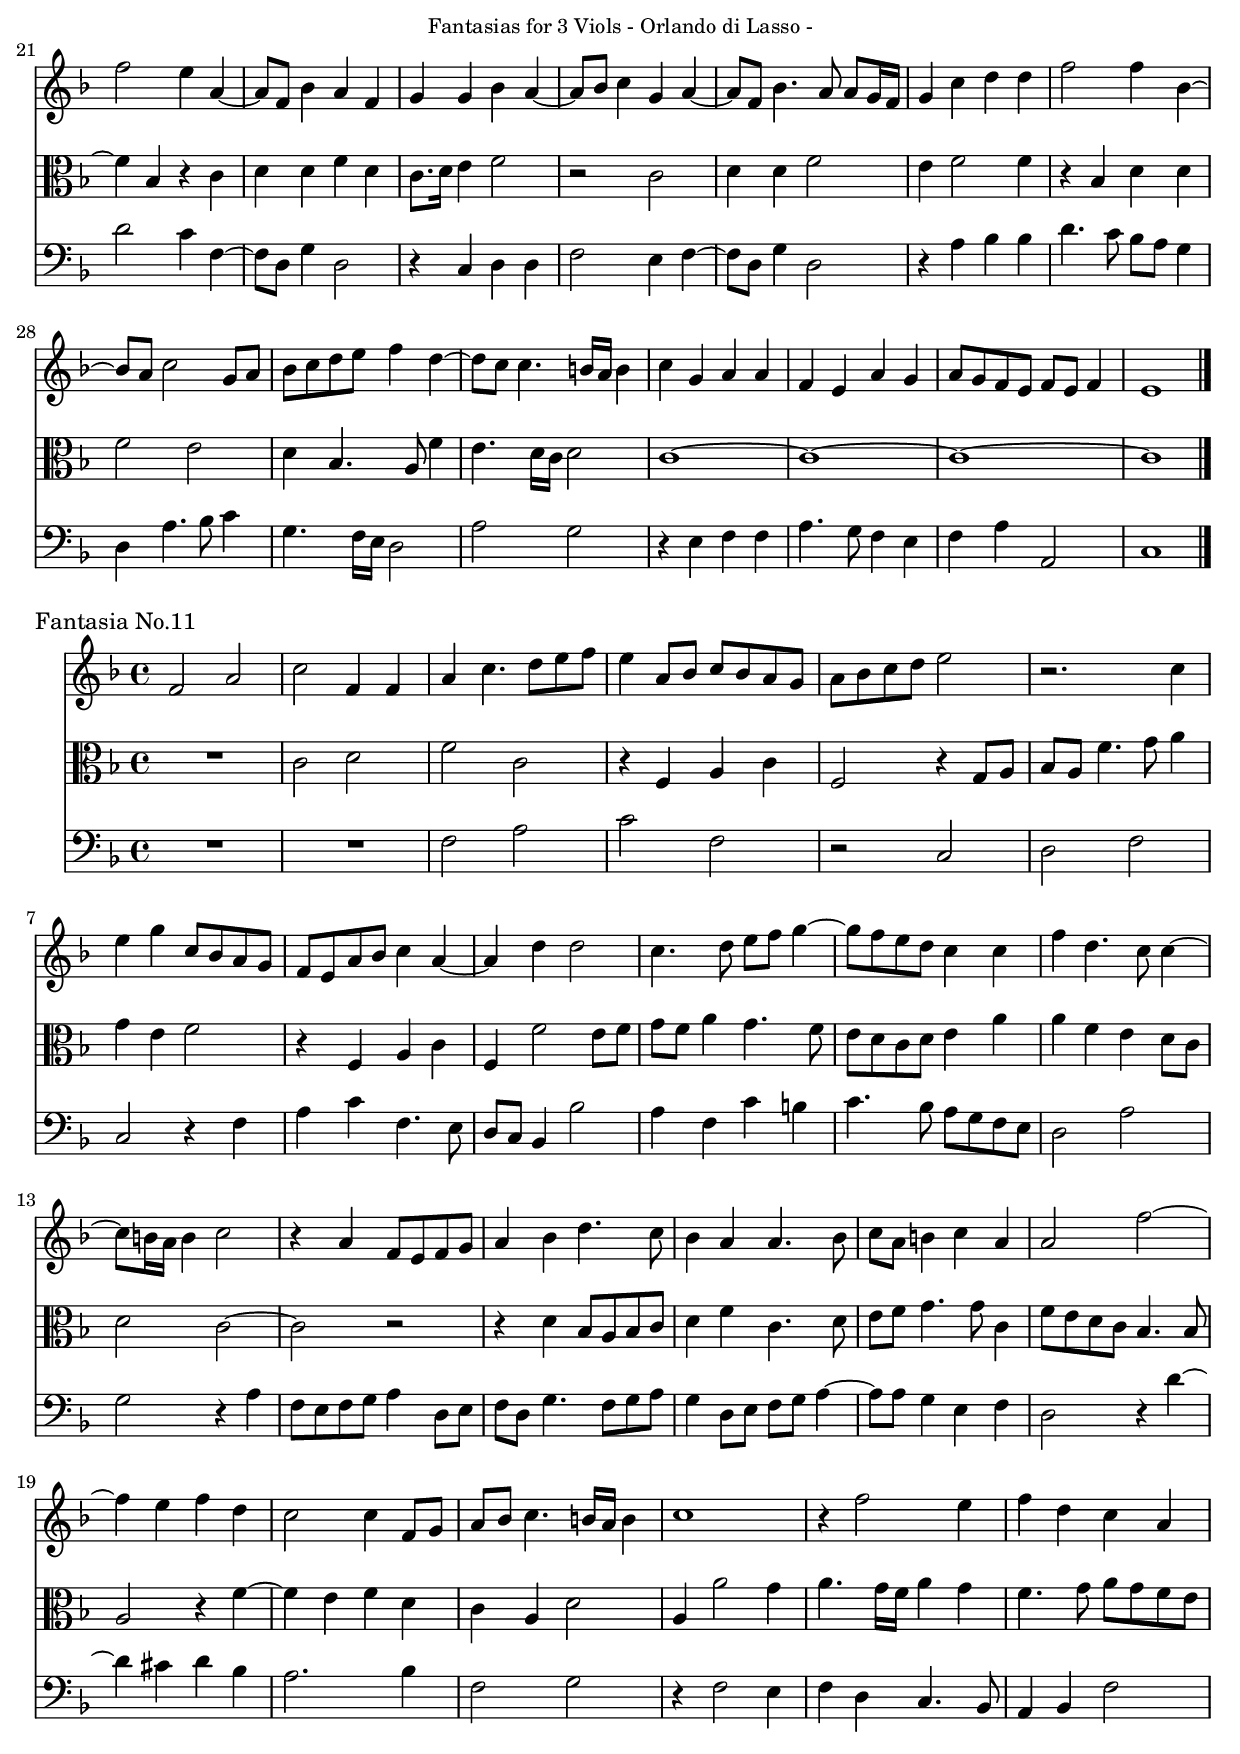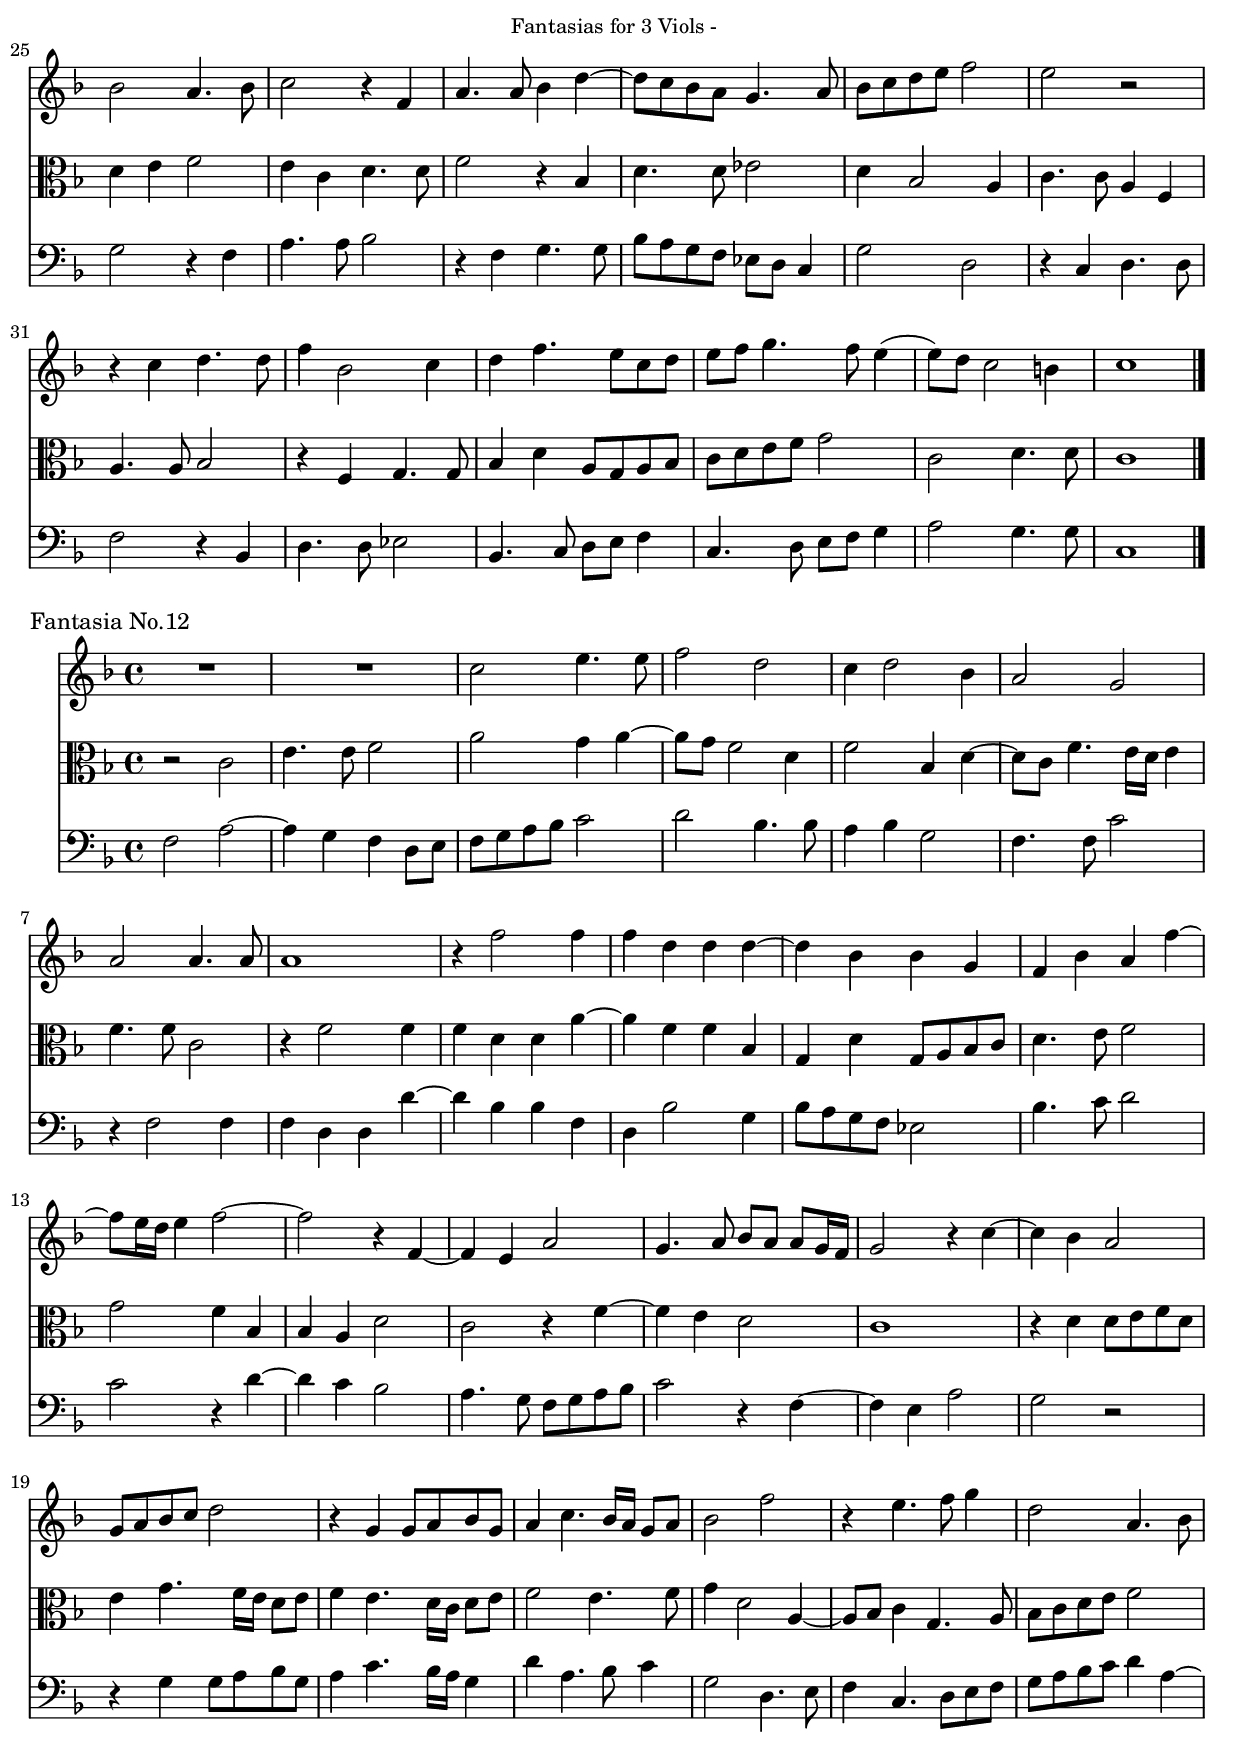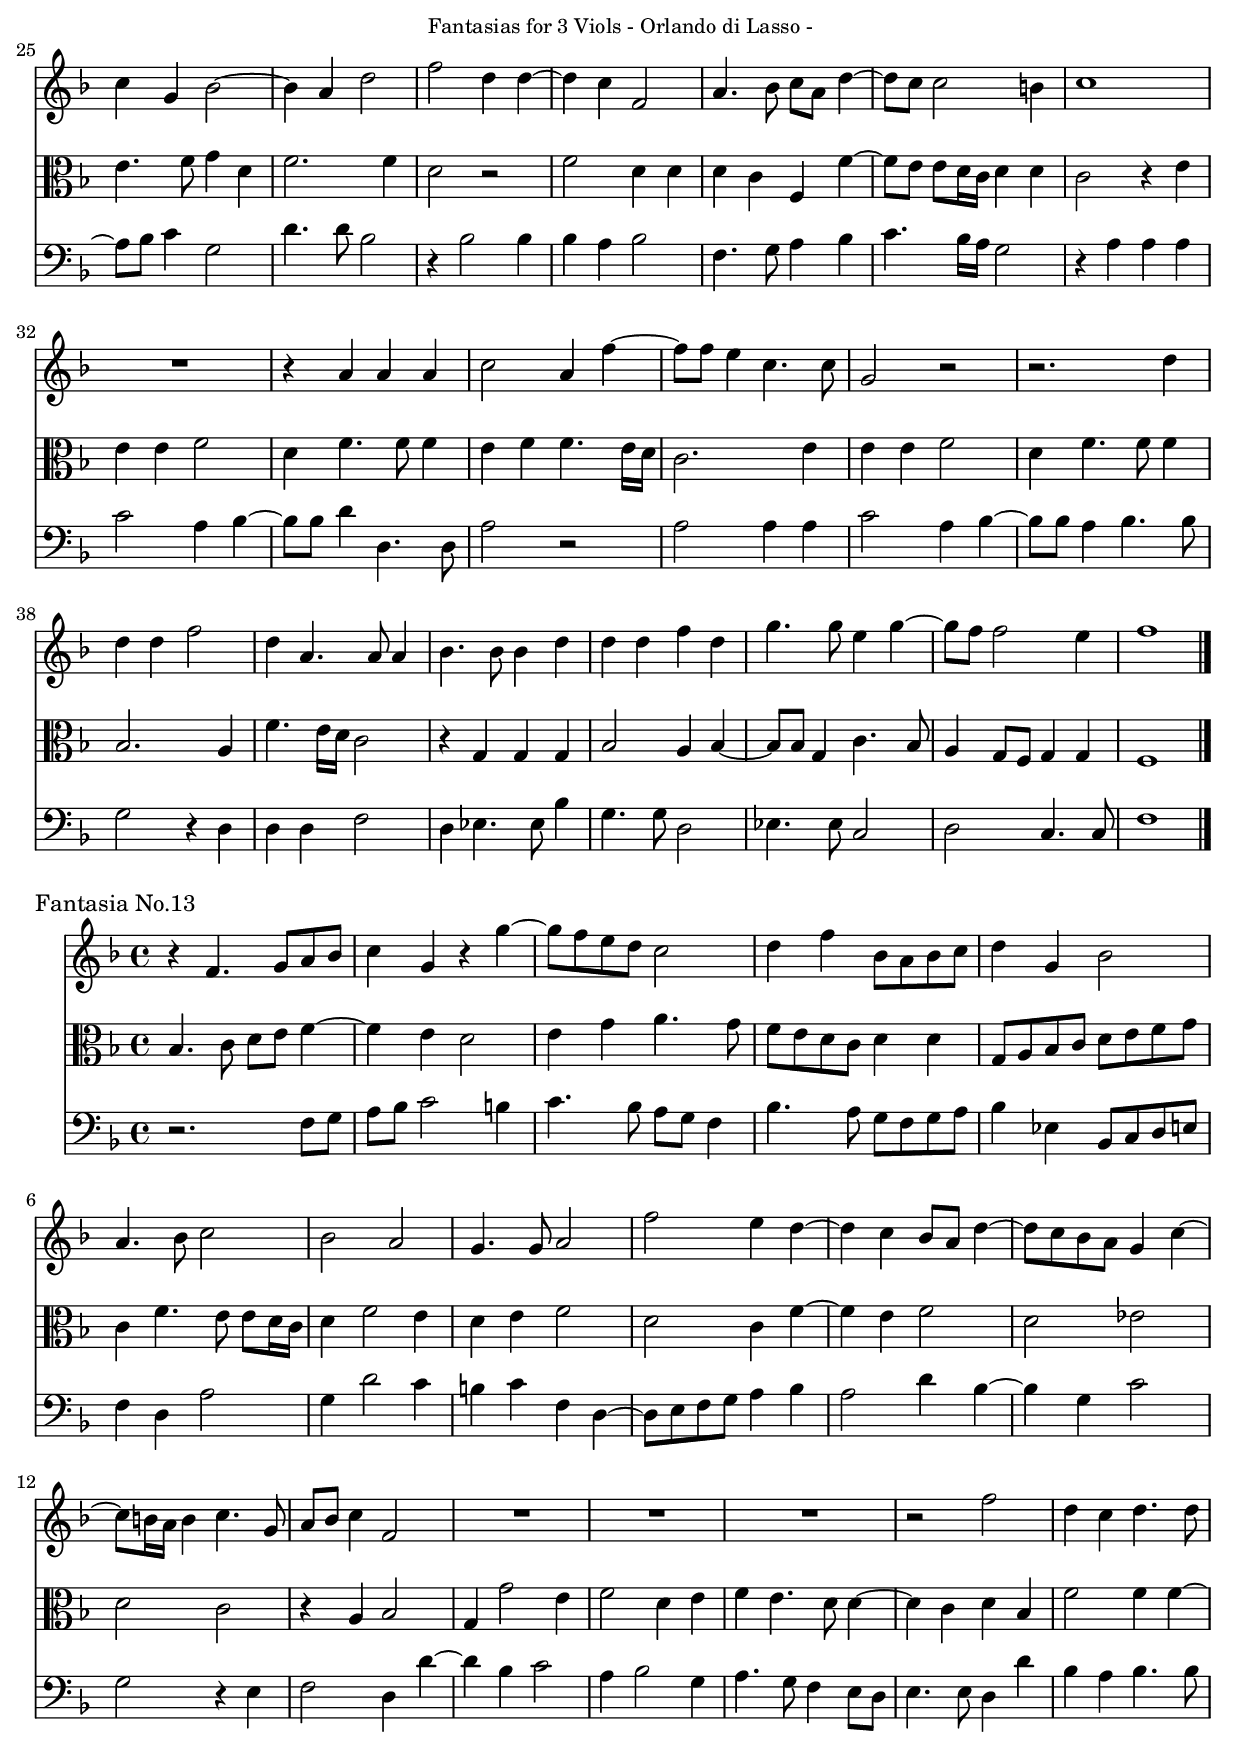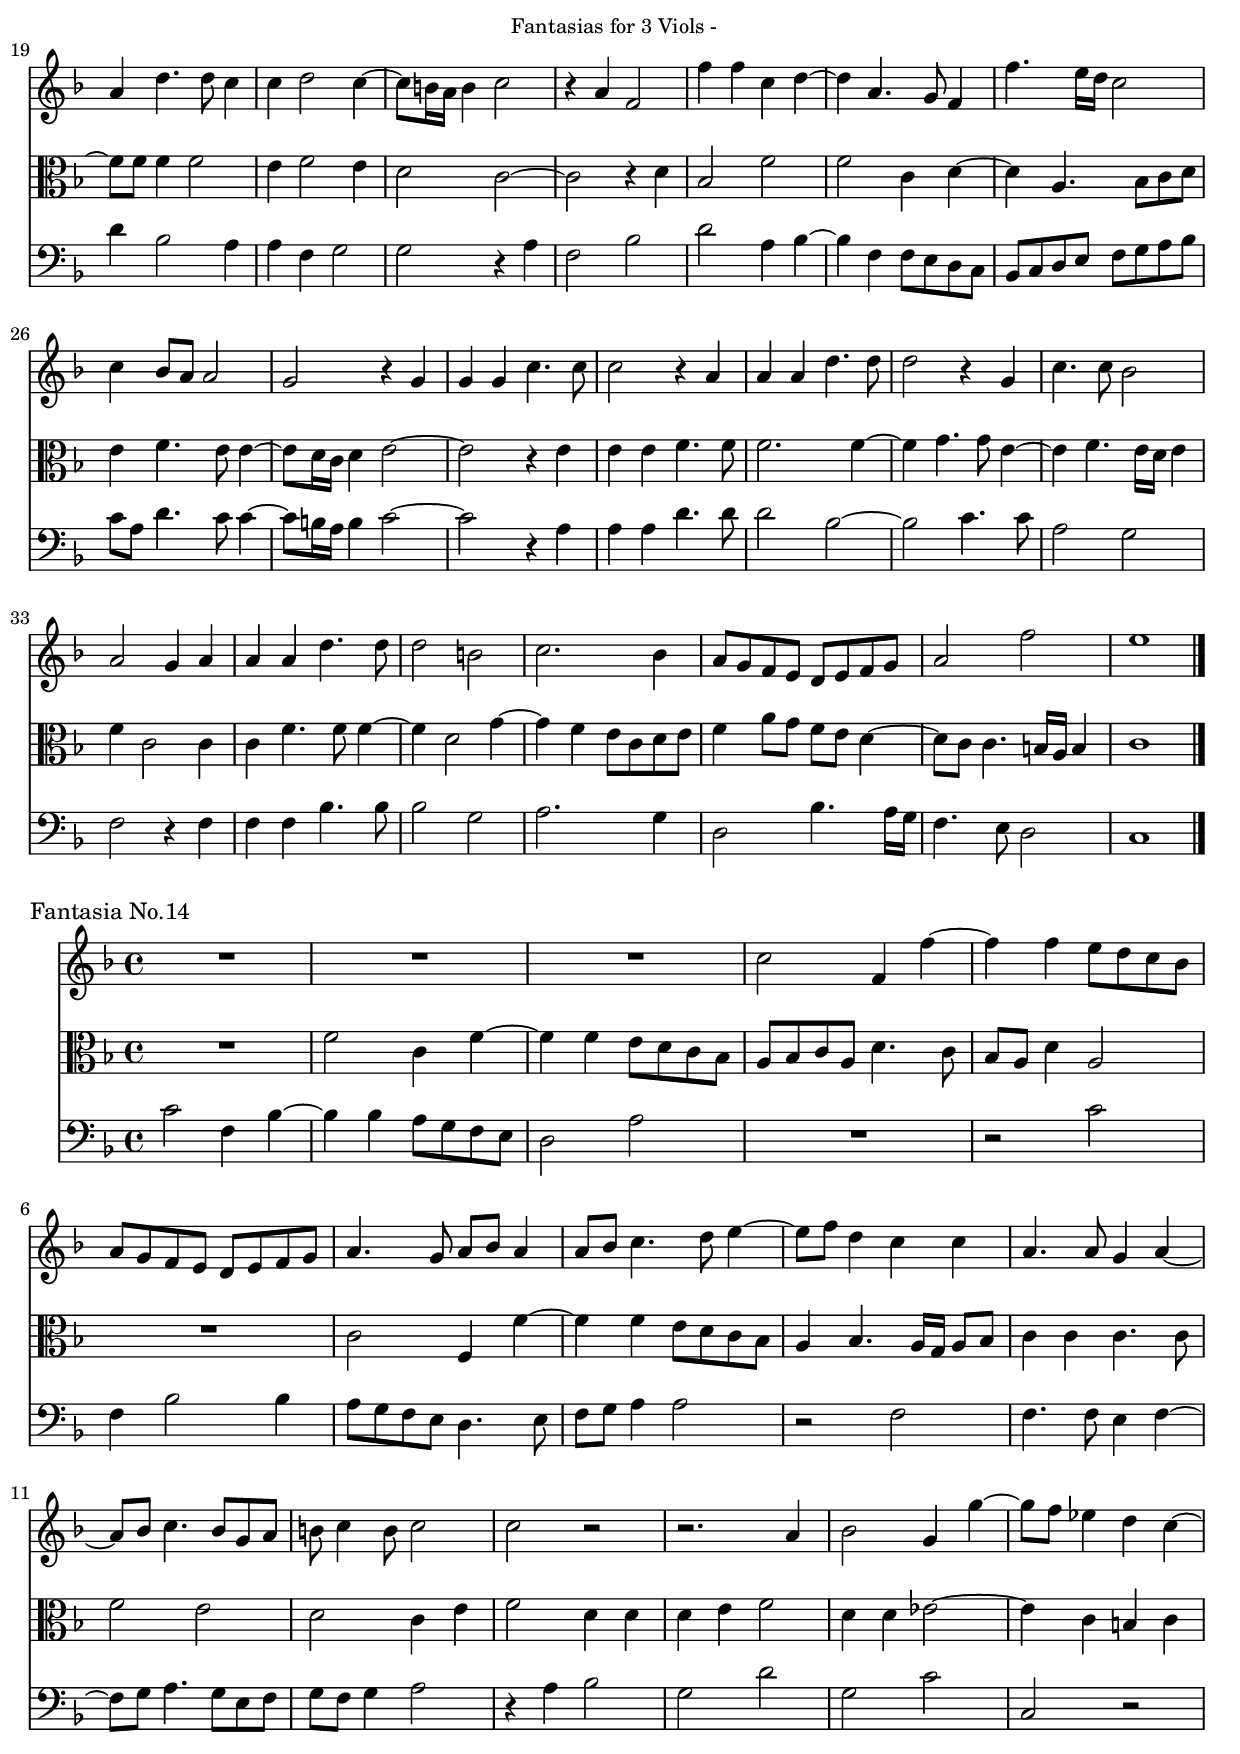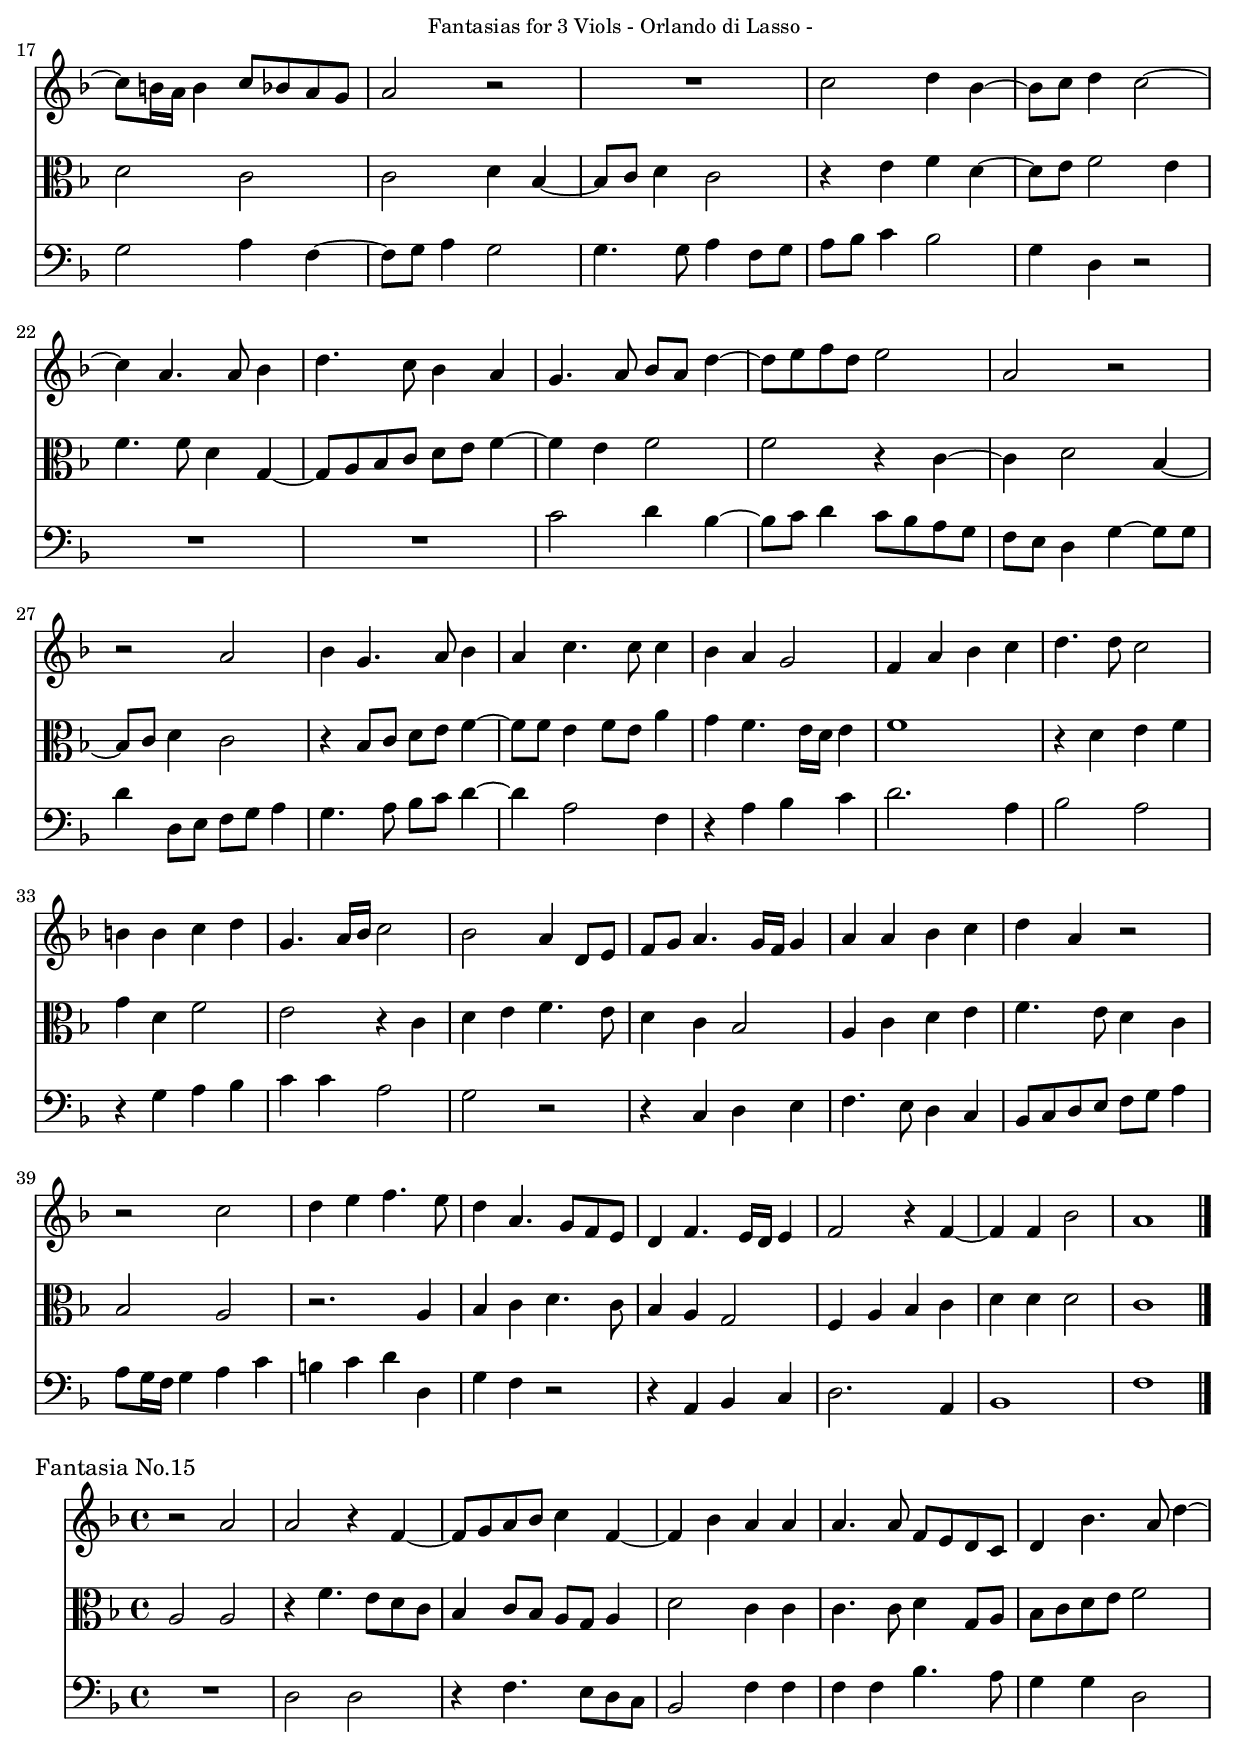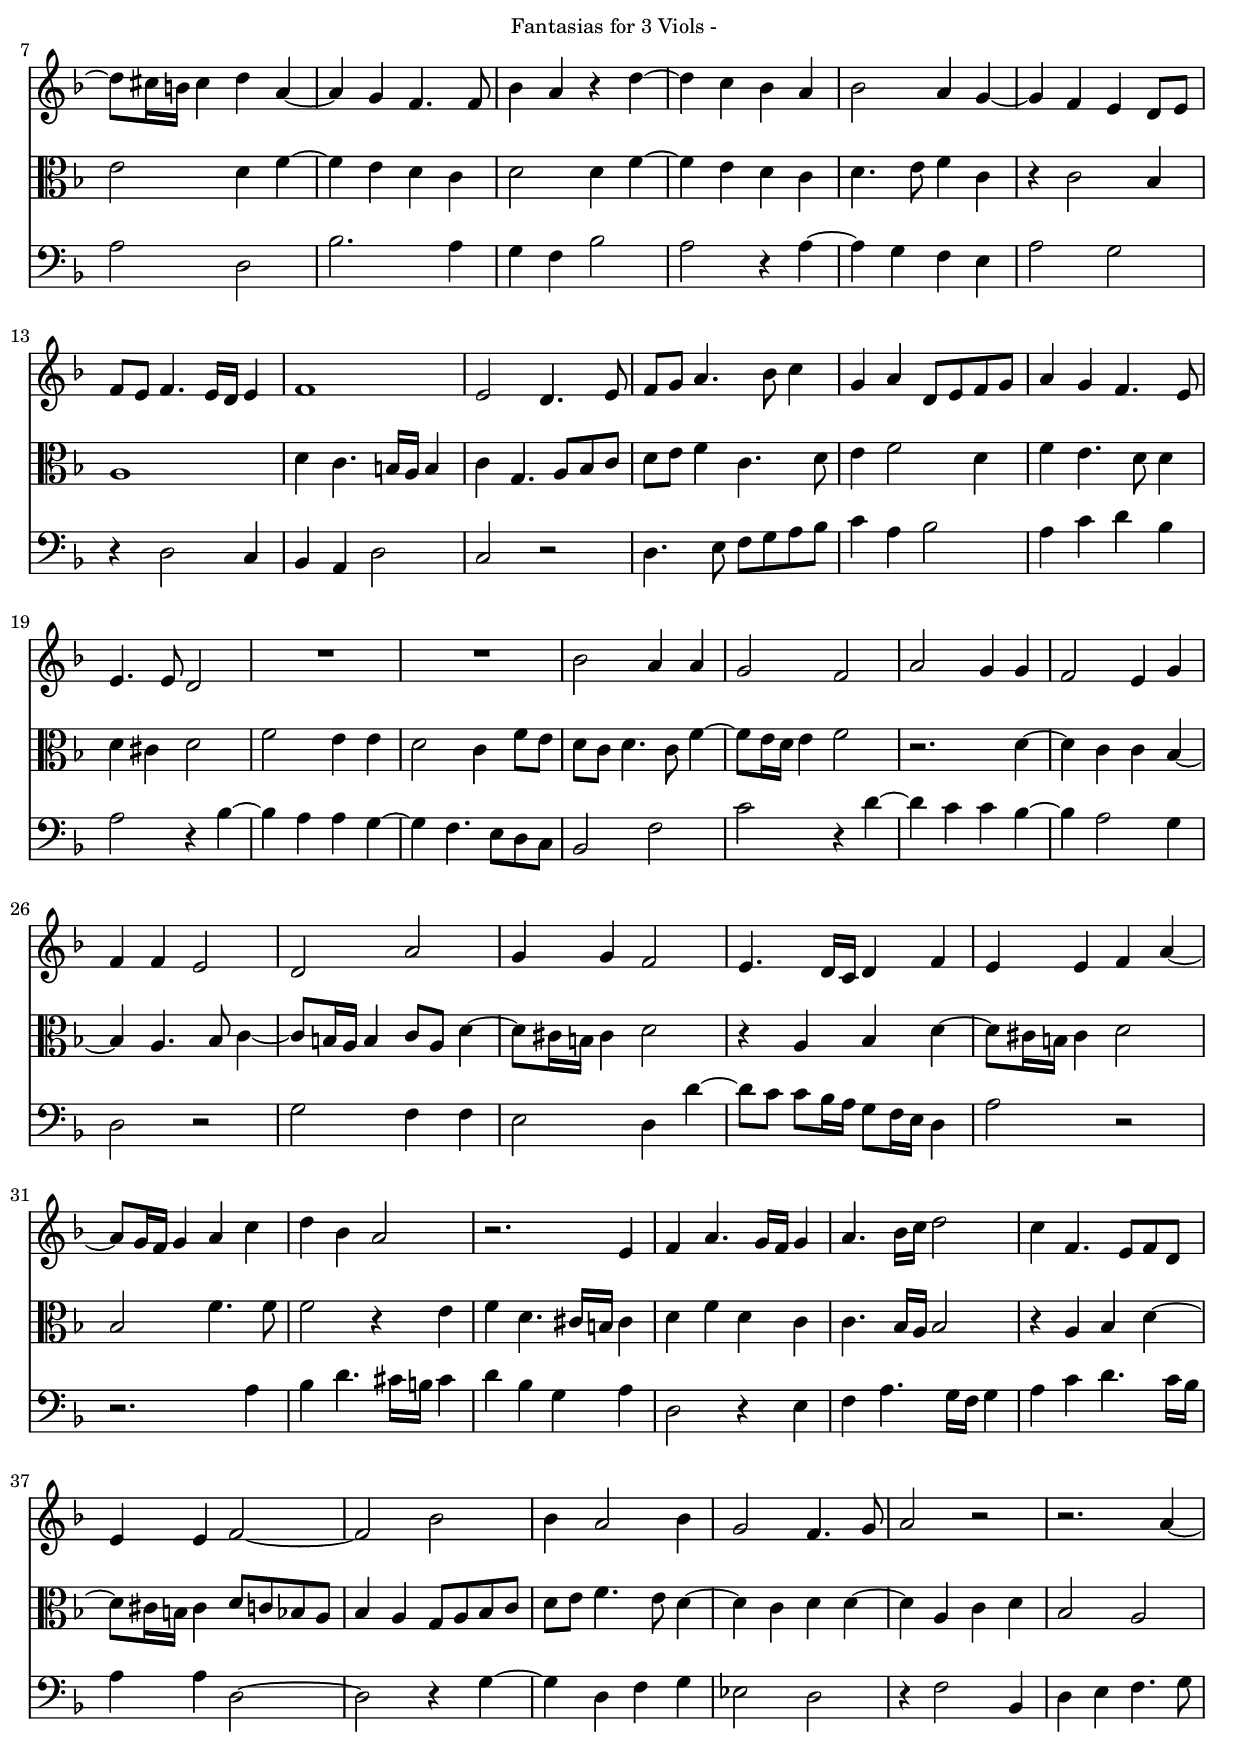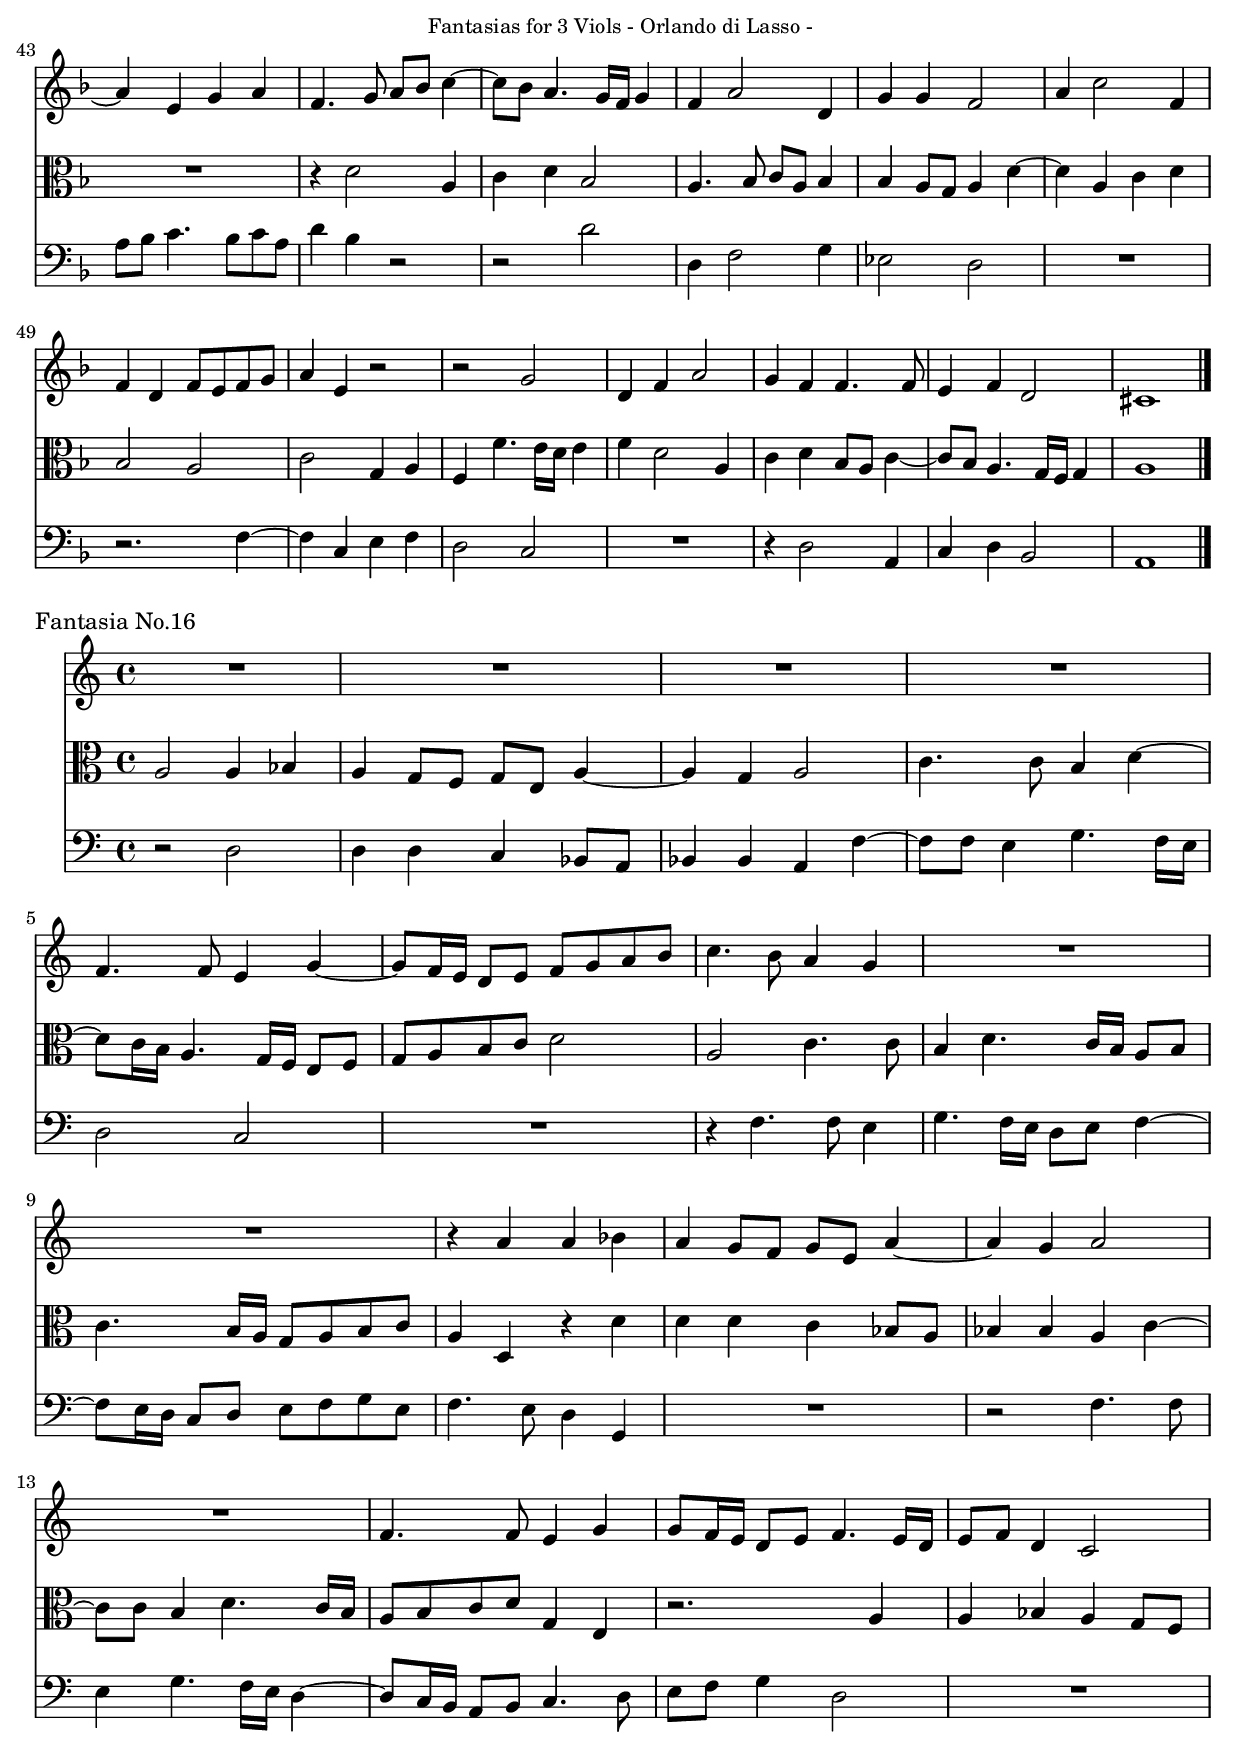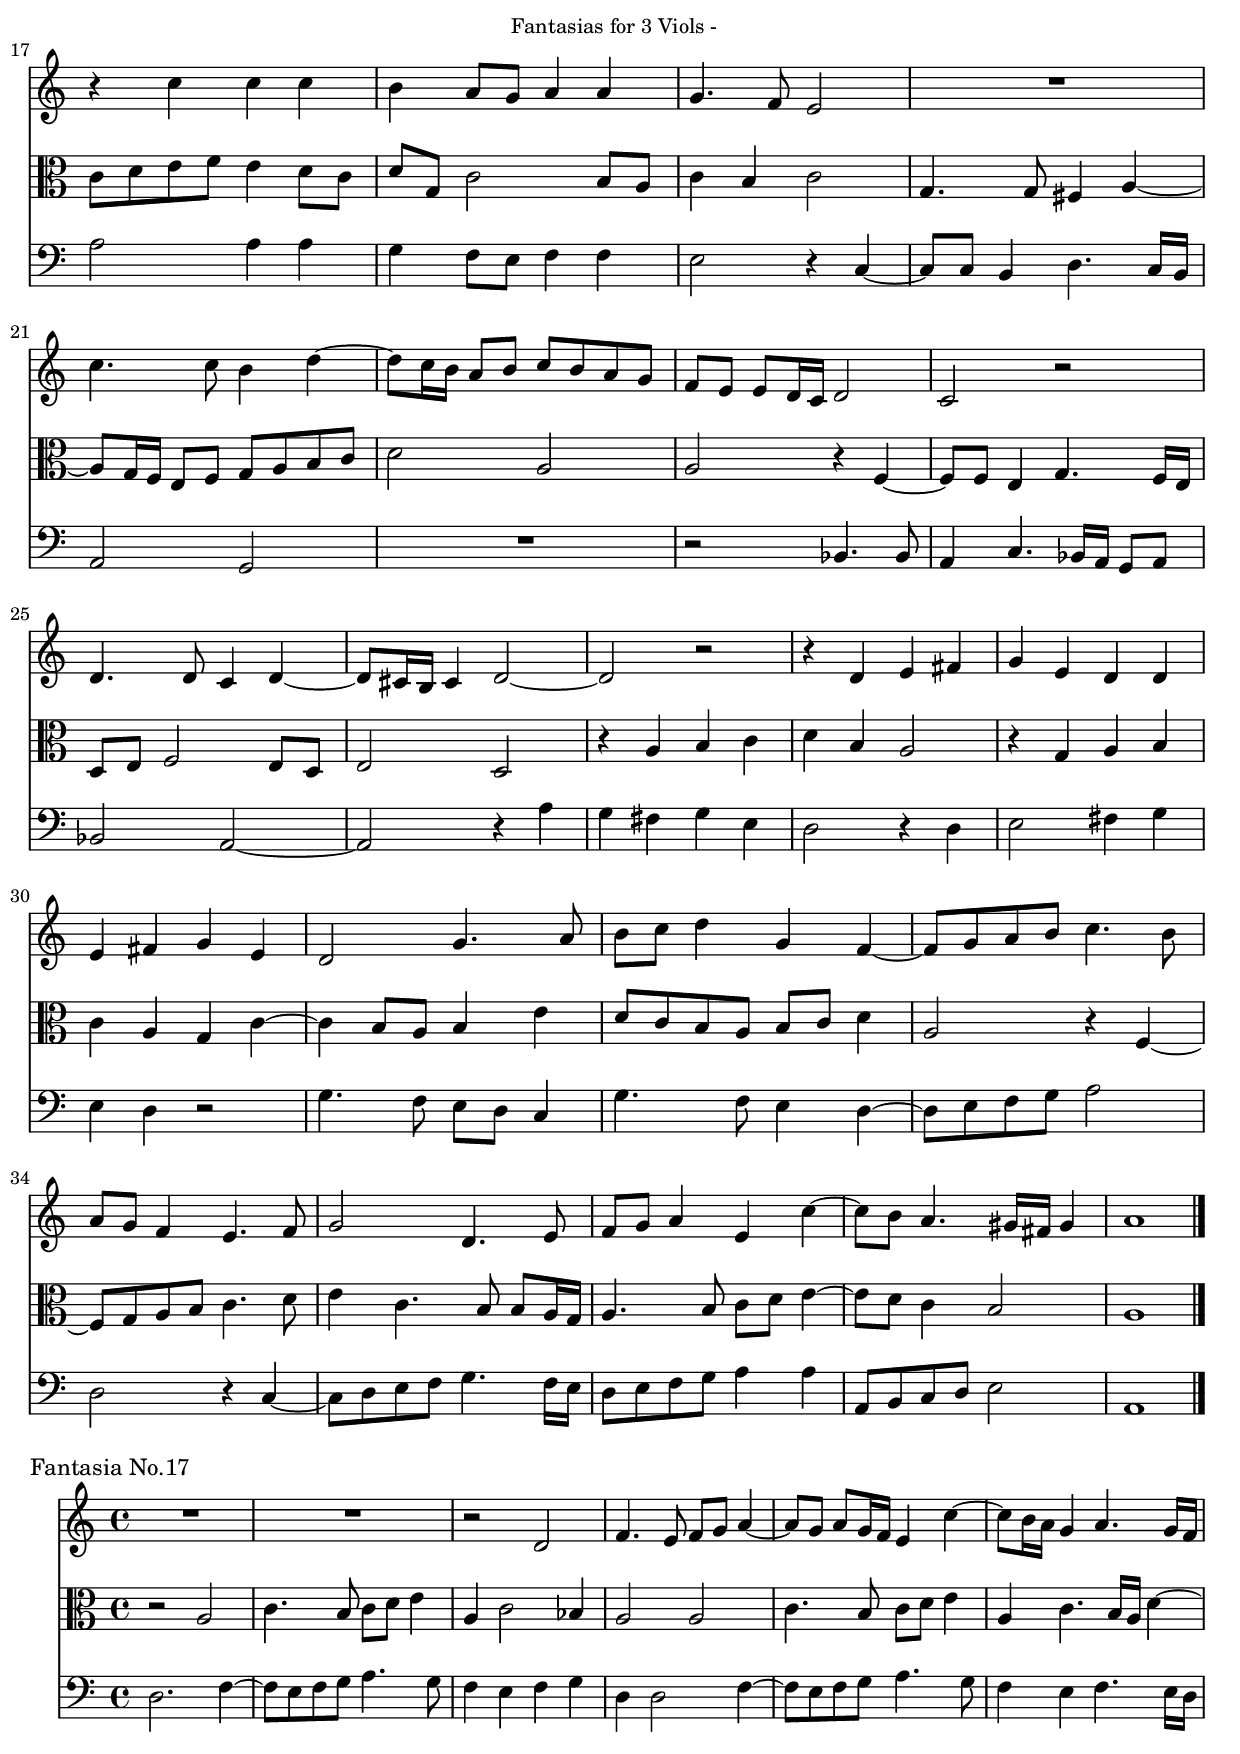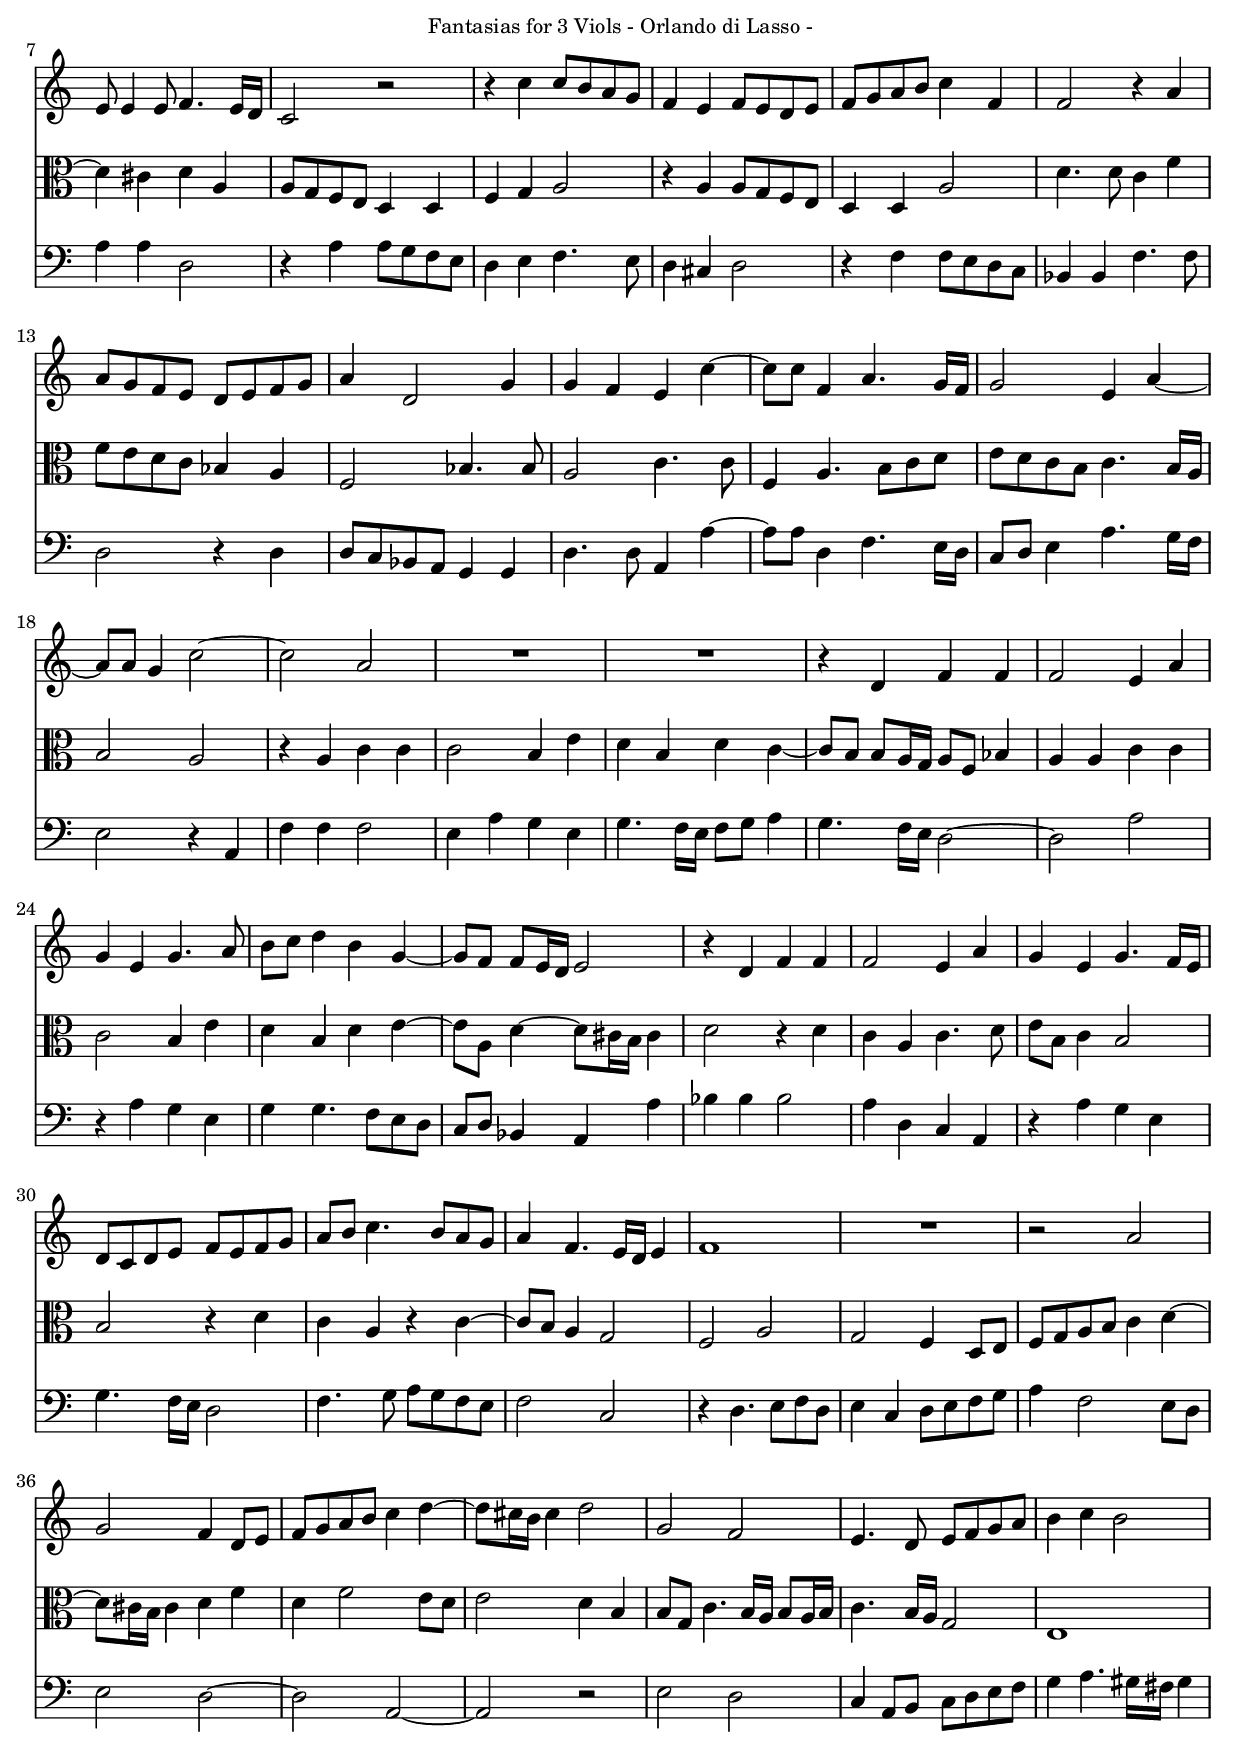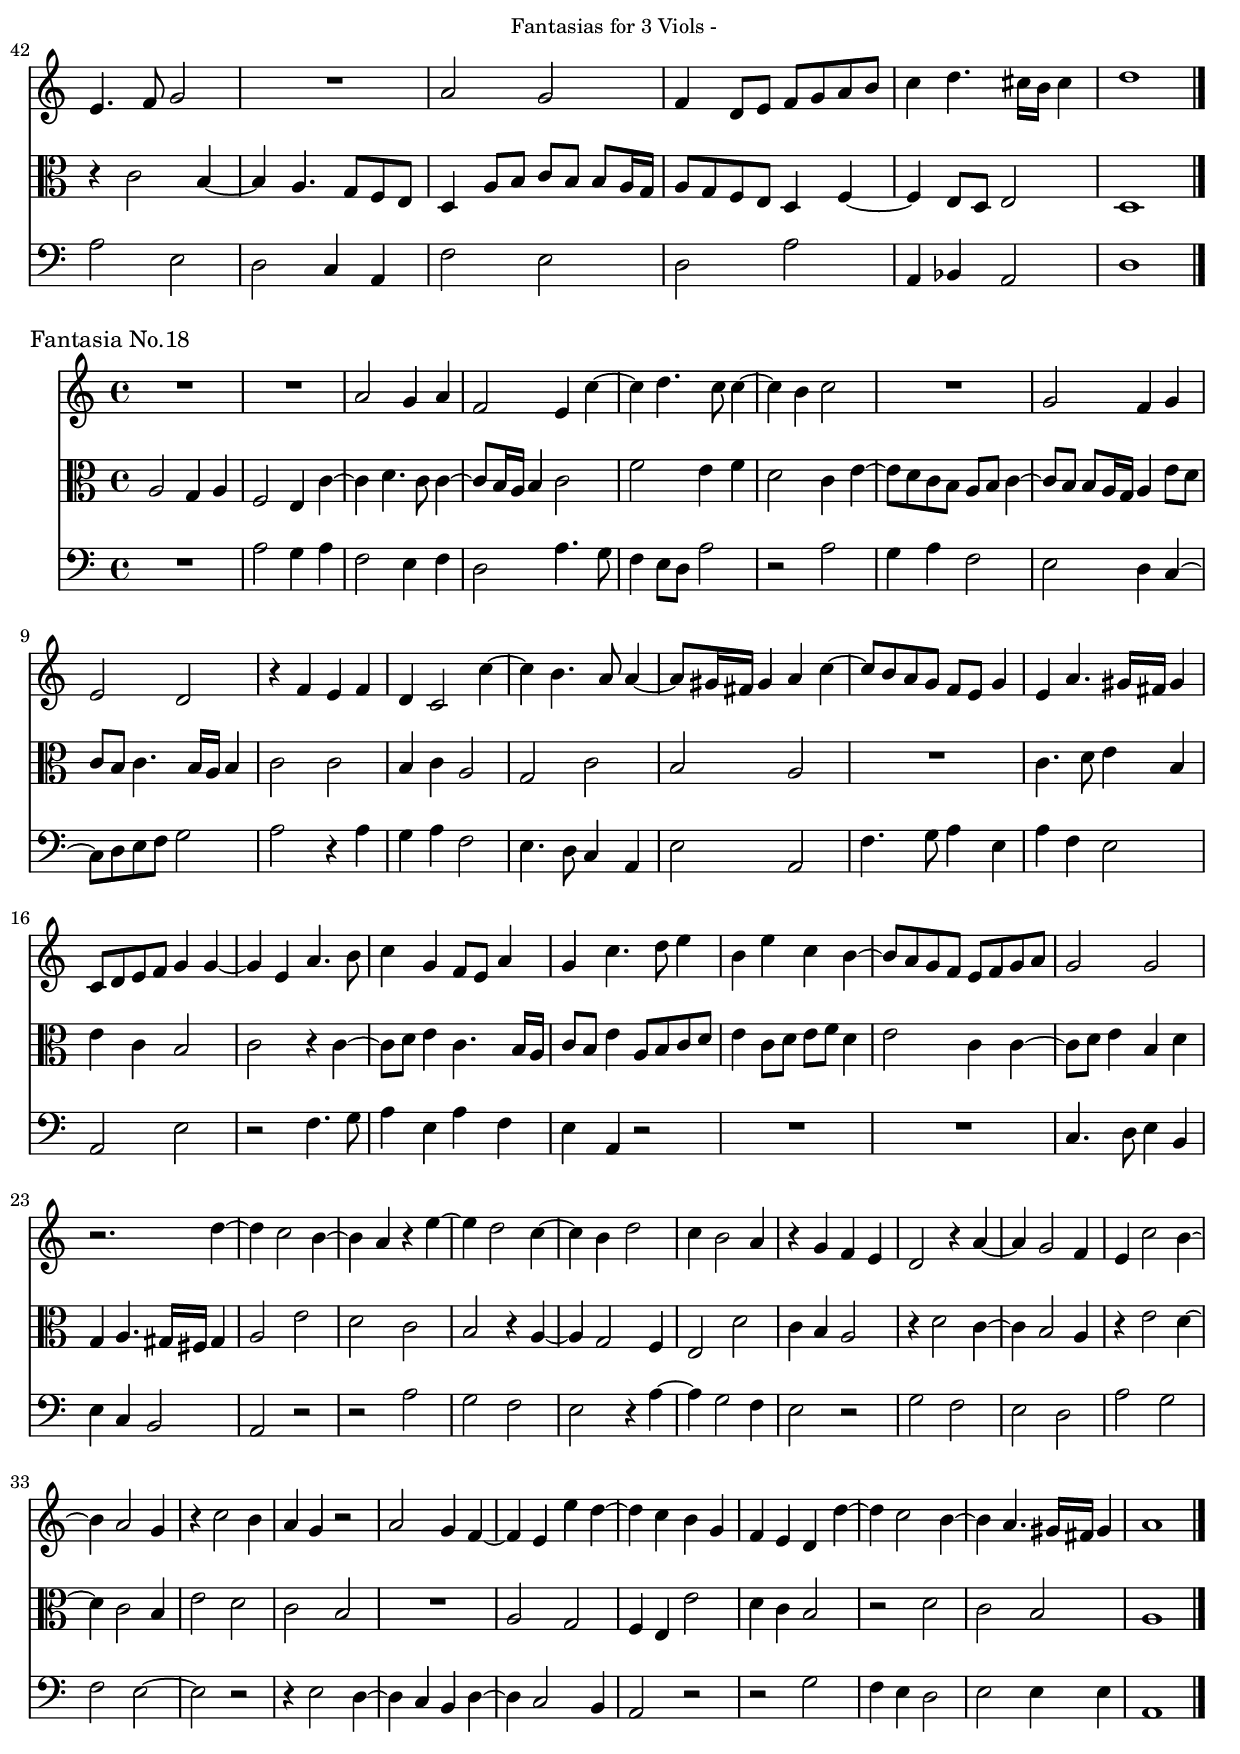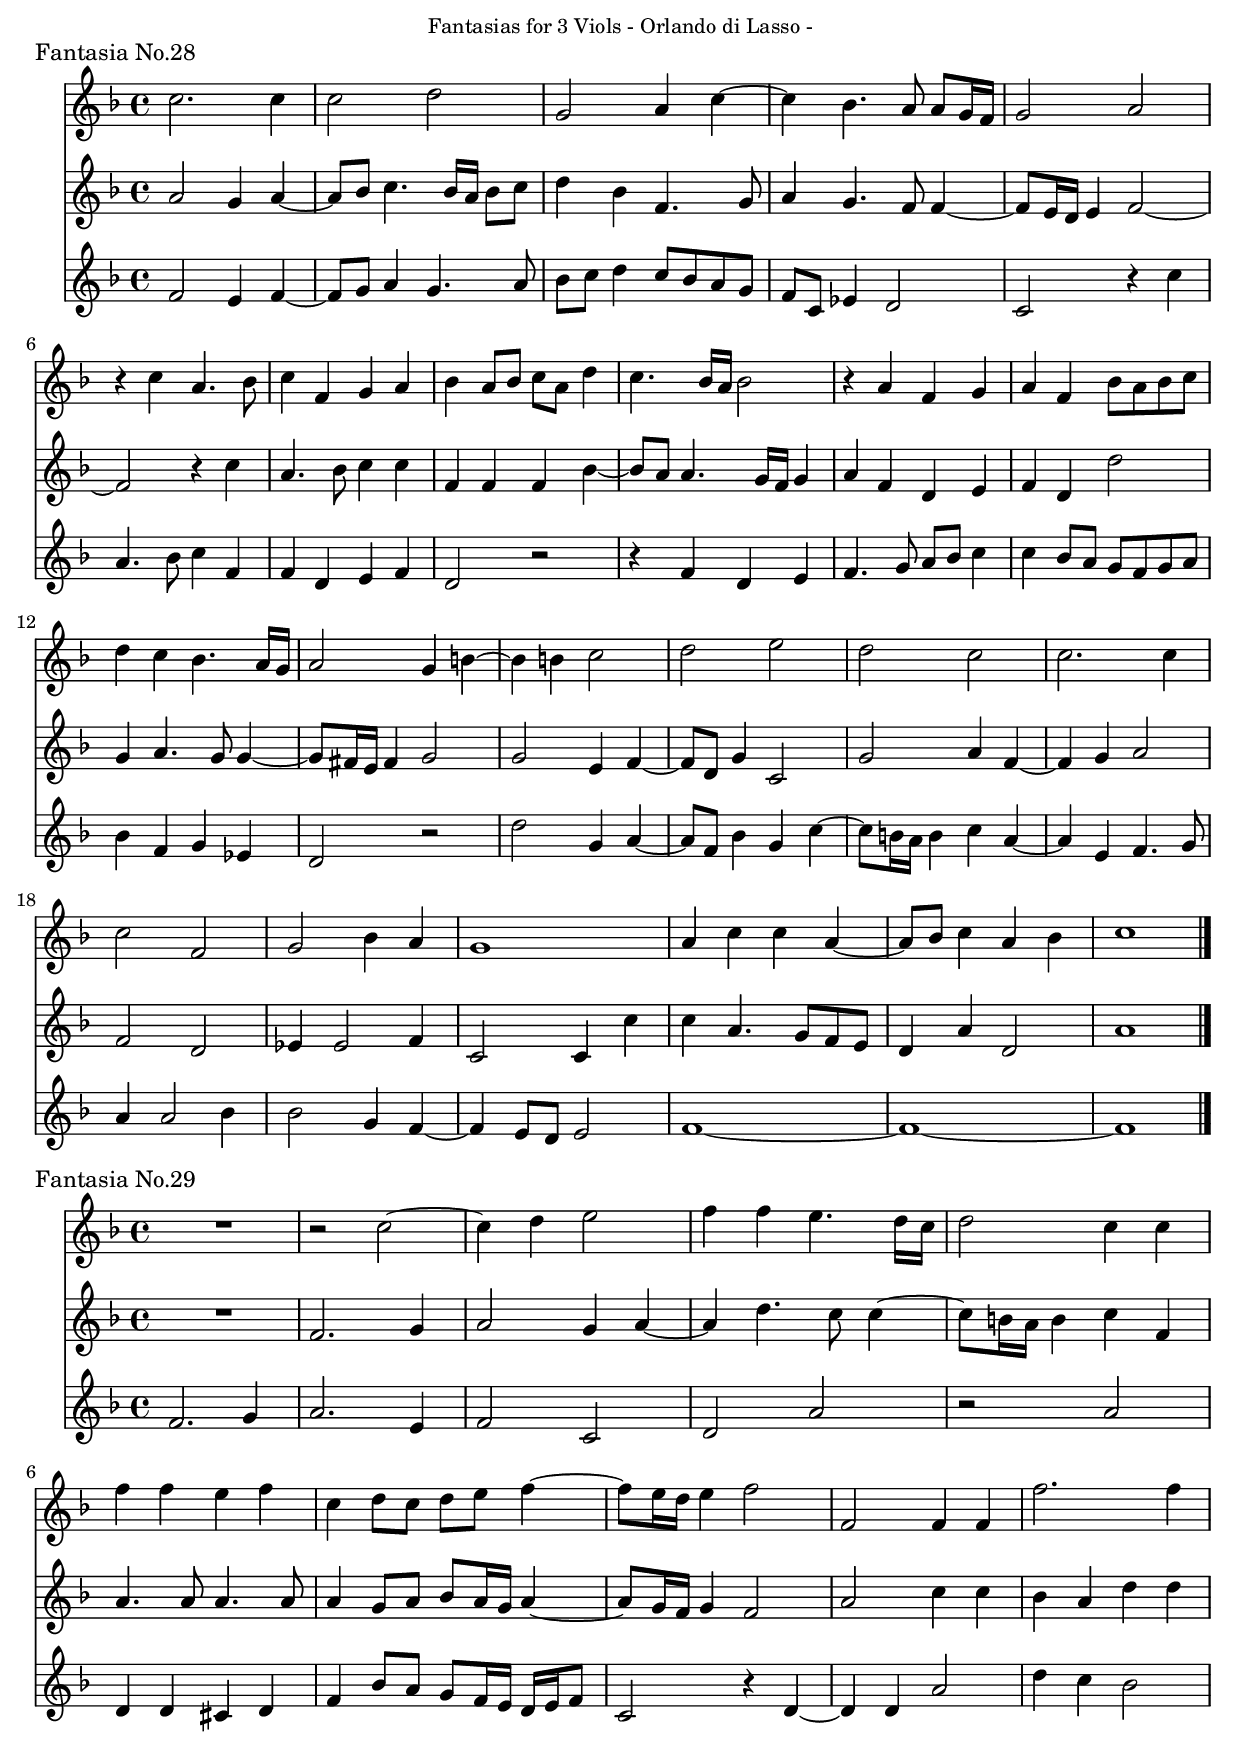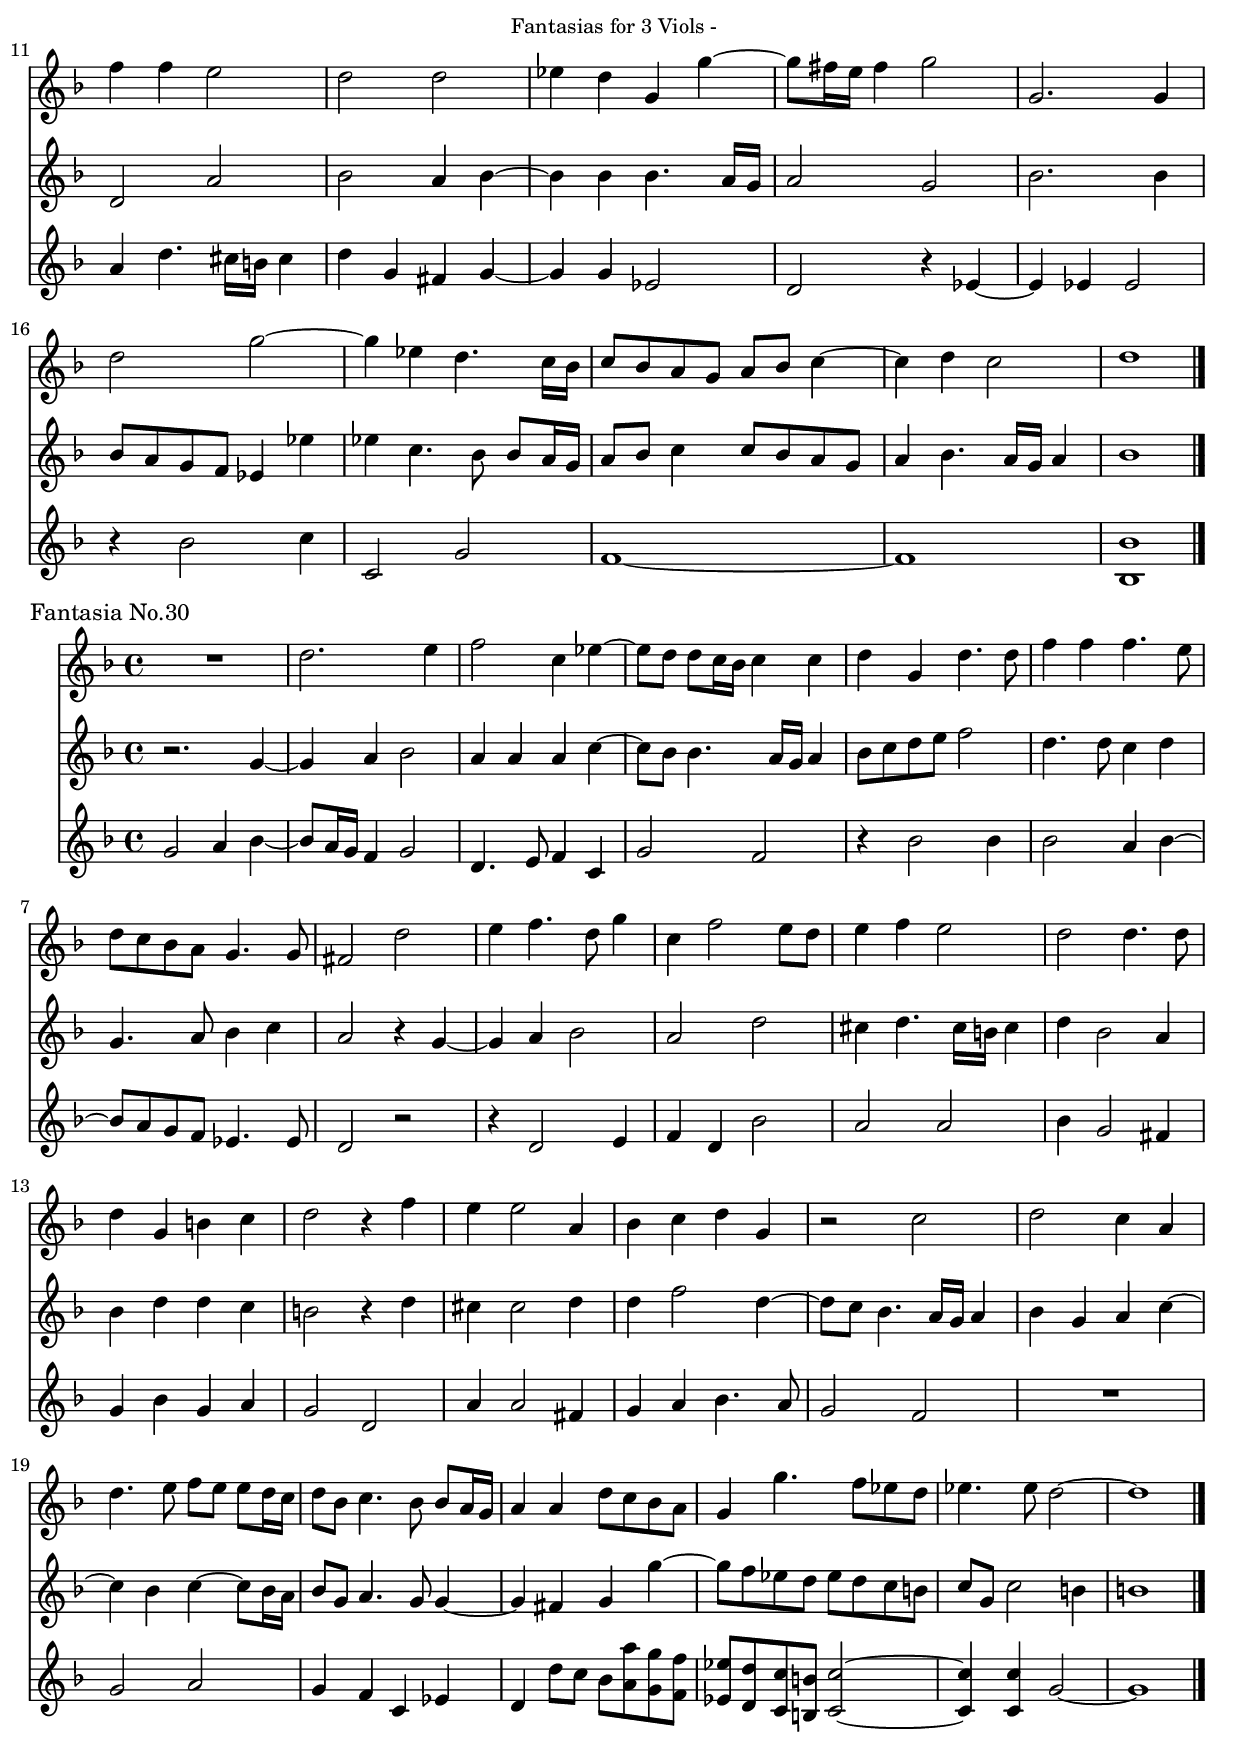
\version "2.22.2"

clefTreble = { \clef treble }
clefAlto = { \clef alto }
clefBass = { \clef bass }

\version "2.22.2"
\language "english"

\header {
    title = "Fantasias for 3 Viols"
    composer =  "Orlando di Lasso"
    encodingsoftware =  "Audiveris 5.3-alpha"
    encodingdate =  "2022-07-24"
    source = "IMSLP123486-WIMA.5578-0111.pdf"
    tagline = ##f
}

\paper {
    indent = 5\mm
    top-margin = 3\mm
    bottom-margin = 2\mm
    two-sided = ##t
    inner-margin = 5\mm
    outer-margin = 6\mm
    print-page-number = ##f
    ragged-last-bottom = ##f

    evenHeaderMarkup = \markup
    \fill-line {
      \if \should-print-page-number \fromproperty #'page:page-number-string
      \unless \on-first-page-of-part \concat { \small {
                                                 \fromproperty #'header:title " - "
                                                 \fromproperty #'header:composer " - "
                                                 \fromproperty #'header:instrument }}
      ""
    }

    oddHeaderMarkup = \markup
    \fill-line {
      ""
      \unless \on-first-page-of-part \concat { \small {
                                                 \fromproperty #'header:title " - "
                                                 \fromproperty #'header:instrument }}
      \if \should-print-page-number \fromproperty #'page:page-number-string
    }
}

\layout {
    \context { \Score
        skipBars = ##t
        }
    }

FtI_POne =  \relative c'' {
    \clefTreble \key f \major | % 1
    c1 | % 2
    a2 c2 | % 3
    r4 f,2 bf4 ~ | % 4
    bf4 a8 g8 a8 bf8 c4 ~ | % 5
    c4 bf4 a4 f4 | % 6
    g4 a2 g4 | % 7
    bf4. c8 d4 a4 | % 8
    f4 g4. f8 f4 ~ | % 9
    f8 e16 d16 e4 f4 c4 | \barNumberCheck #10
    d8 e8 f8 g8 a4. g16 f16 | % 11
    e4 g4 fs4 g4 | % 12
    a1 ~ | % 13
    a2 r4 a4 | % 14
    c4. c8 a4 a4 | % 15
    f2 e2 | % 16
    r4 e4 a2 | % 17
    a2 r4 f4 | % 18
    bf2 g2 | % 19
    r4 g4 bf2 | \barNumberCheck #20
    f2 r4 f4 | % 21
    e2 e4 f4 ~ | % 22
    f8 f8 g2 f8 ef8 | % 23
    d4 d'4. c16 bf16 c4 | % 24
    g4 a2 g4 | % 25
    f4. e8 f8 g8 a4 | % 26
    d,4 g2 f4 | % 27
    e4 a4. a8 f4 | % 28
    bf2. a4 | % 29
    d,2 e2 | \barNumberCheck #30
    r4 e4. e8 e4 | % 31
    f2 g2 | % 32
    a2 a4. a8 | % 33
    d,4 d4 f4 e4 | % 34
    a4. a8 f4 d4 | % 35
    g4. g8 g4 c4 ~ | % 36
    c8 bf8 bf8 a16 g16 a2 | % 37
    f4 f4 bf8 a8 bf8 c8 | % 38
    d2 g,4 g4 | % 39
    f8 e8 f8 g8 a8 g8 a8 bf8 | \barNumberCheck #40
    c2 d2 | % 41
    r4 bf2 a4 | % 42
    g2 c4. c8 | % 43
    a4 g4 c,4 d8 e8 | % 44
    f8 g8 c,8 d8 e8 f4 e8 | % 45
    f4 d4 d4. d8 | % 46
    c4 d2 a'4 | % 47
    a2. f4 | % 48
    bf4 d4. c16 bf16 c4 | % 49
    d4 bf4. a16 g a4 | \barNumberCheck #50
    d,4 f4 f4. g8 | % 51
    a8 bf8 c4. bf8 a8 g8 | % 52
    f2 ef2 | % 53
    d4 d4 f4. f8 | % 54
    e1 | % 55
    r4 a2 g4 | % 56
    bf8 a8 a8 g16 f16 g2 | % 57
    f2 e4. e8 | % 58
    a4. g8 f4 e4 | % 59
    a2 a2 | \barNumberCheck #60
    r2. a4 ~ | % 61
    a4 g4 f4. g8 | % 62
    a4 a4 d,4 f4 | % 63
    f2 bf4 g4 ~ | % 64
    g8 f8 f4. e16 d16 e4 | % 65
    f1 \bar "|."
    }

FtI_PTwo =  \relative c' {
    \clefAlto \key f \major | % 1
    r2 c2 ~ | % 2
    c2 a2 ~ | % 3
    a2 d2 | % 4
    c2. ef4 ~ | % 5
    ef4 d4 d2 | % 6
    r4 c4 d4 ef4 ~ | % 7
    ef4 d4 bf4 c4 | % 8
    d4 bf4. a8 a8 g16 f16 | % 9
    g2 f4 a4 | \barNumberCheck #10
    bf8 c8 d8 bf8 c4. bf16 a16 | % 11
    g8 a8 bf4 a4 c4 ~ | % 12
    c4 c4 f,2 | % 13
    r4 d4 f4. f8 | % 14
    e4 f2 c'4 ~ | % 15
    c8 b16 a16 b4 c2 ~ | % 16
    c2 r4 c4 | % 17
    f2 d2 | % 18
    r4 d4 ef2 | % 19
    bf2 r4 d4 | \barNumberCheck #20
    d2 c2 ~ | % 21
    c2 a4. a8 | % 22
    bf4. a16 g16 bf4 a4 | % 23
    a8 g16 f16 g4 a4. bf8 | % 24
    c1 | % 25
    r4 d2 c4 | % 26
    bf2 a2 | % 27
    c4. c8 c4 d4 ~ | % 28
    d8 d8 ef4 d4 d4 | % 29
    b2 c4 g4 ~ | \barNumberCheck #30
    g8 g8 g4 a2 | % 31
    a4 bf2 a8 g8 | % 32
    f8 g8 a8 bf8 c8 d8 c4 ~ | % 33
    c8 b16 a16 b4 c4 c4 ~ | % 34
    c8 c8 f,4 a4 bf4 ~ | % 35
    bf8 bf8 ef4 ef2 | % 36
    d4. c16 bf16 c4 c4 | % 37
    d2 d2 | % 38
    r4 g,4 bf8 a8 bf8 c8 | % 39
    d2 c2 | \barNumberCheck #40
    r4 f,4 bf8 a8 bf8 c8 | % 41
    d4. c16 bf16 d4 c4 | % 42
    c4 bf4 a2 | % 43
    c4. c8 a4 bf4 ~ | % 44
    bf4 a4 g2 | % 45
    f2 r4 f4 | % 46
    f4. f8 bf4 c4 ~ | % 47
    c4 c4 d2 | % 48
    r4 g,4 d'4 f4 ~ | % 49
    f8 e8 d4. c16 ( bf16 ) c4 | \barNumberCheck #50
    bf4 a4 d4 d4 | % 51
    c4 f,8 g8 a8 bf8 c4 ~ | % 52
    c8 b16 a16 b4 c4 g4 | % 53
    bf4. bf8 a4 d4 ~ | % 54
    d4 c4 c4 bf4 | % 55
    c4. c8 c2 | % 56
    f,4 f'4. e16 d16 e4 | % 57
    a,4 d2 c4 | % 58
    f,2 a4 c4 ~ | % 59
    c8 c8 d4 f2 | \barNumberCheck #60
    e2 a,8 bf8 c8 d8 | % 61
    c2 r4 d4 | % 62
    d4 c4 bf2 | % 63
    a4 d2 bf4 | % 64
    c4 a4 g2 | % 65
    f1 \bar "|."
    }

FtI_PThree =  \relative f {
    \clefBass \key f \major | % 1
    R2*2 | % 2
    f1 | % 3
    d2 bf2 | % 4
    f'4. e8 f4 c4 | % 5
    g'2 r4 d4 | % 6
    e4 f2 c4 | % 7
    g'2. f4 | % 8
    d8 c8 ef4 d2 | % 9
    c2 r4 f4 | \barNumberCheck #10
    bf,4. a16 g16 f8 g8 a8 bf8 | % 11
    c4 g4 d'4 e4 | % 12
    f2 r4 d4 | % 13
    f4. f8 d2 | % 14
    a4 a'4. g8 f8 e8 | % 15
    d2 c4 a4 | % 16
    a'2 a2 | % 17
    r4 f4 bf2 | % 18
    g2 r4 c,4 | % 19
    ef2 bf2 | \barNumberCheck #20
    r4 bf4 a2 ~ | % 21
    a4 a4 r4 d4 ~ | % 22
    d8 d8 ef4 d4. c8 | % 23
    bf2 a2 | % 24
    r4 f'2 ef4 | % 25
    d8 c8 bf8 c8 d8 e8 f4 | % 26
    g2 d4. d8 | % 27
    a'4 f4. f8 bf4 | % 28
    g2. fs4 | % 29
    g2 c,2 ~ | \barNumberCheck #30
    c2 r2 | % 31
    R2*2 | % 32
    r4 f4. f8 f4 | % 33
    g2 a2 | % 34
    f4 d4. d8 g4 | % 35
    ef4 c4. c8 c4 | % 36
    g'2 f4 f4 | % 37
    bf4. a8 g8 f8 g8 a8 | % 38
    bf2 ef,2 | % 39
    r4 bf4 f'8 e8 f8 g8 | \barNumberCheck #40
    a4 a4 g8 f8 g8 a8 | % 41
    bf4 g4 f2 | % 42
    r2. f4 ~ | % 43
    f8 f8 e4 f4 bf,8 c8 | % 44
    d8 e8 f4 c2 | % 45
    d4 bf4 bf4. bf8 | % 46
    a4 bf2 f'4 | % 47
    f2 r4 d4 | % 48
    g4 bf4. a16 g16 a4 | % 49
    bf2 f2 | \barNumberCheck #50
    g4 d4 bf8 c8 d8 e8 | % 51
    f8 g8 a4 f4. e8 | % 52
    d2 c2 | % 53
    r4 g4 d'4. d8 | % 54
    a4 a'2 g4 | % 55
    f2. ef4 | % 56
    d4. d8 c4 c4 | % 57
    d2 a'2 | % 58
    r4 d,2 c4 | % 59
    f2 d4 a'4 ~ | \barNumberCheck #60
    a4 g4 f2 ~ | % 61
    f4 ef4 d4. c16 bf16 | % 62
    f'4. f8 g4 d4 ~ | % 63
    d8 c8 bf8 a8 g2 | % 64
    a4. bf8 c2 | % 65
    f,1 \bar "|."
    }

%%%%%%%%%%%%%%%%%%%%%%%%%%%%%%%%%%%%%%%%%%%%%%%%%%
%% Fantasia 2
%%%%%%%%%%%%%%%%%%%%%%%%%%%%%%%%%%%%%%%%%%%%%%%%%%


FtII_POne = \relative c' {
    \clefTreble \key f \major | % 1
    f2 bf2 | % 2
    a2 r4 d4 ~ | % 3
    d4 c4 bf4. bf8 | % 4
    a2 d,4 f4 ~ | % 5
    f4 e4 r2 | % 6
    c2 f2 | % 7
    e2 r4 a4 ~ | % 8
    a4 g4 f4. f8 | % 9
    e2 r4 a4 ~ | \barNumberCheck #10
    a4 g4 f4. f8 | % 11
    e2 d4 f4 ~ | % 12
    f8 e16 d16 c4 d4 d'4 ~ | % 13
    d4 c4 bf4. bf8 | % 14
    a4 a4 g4 f4 ~ | % 15
    f8 f8 e4 g4 f4 ~ | % 16
    f4 e4 r4 d'4 ~ | % 17
    d4 c4 bf4. bf8 | % 18
    a4 a2 g4 | % 19
    f4. f8 e2 | \barNumberCheck #20
    d4. e8 f8 g8 a8 f8 | % 21
    bf4 g4. f8 f4 ~ | % 22
    f8 e16 d16 e4 f2 ~ | % 23
    f2 r4 d4 | % 24
    bf'4. a8 g4 g4 | % 25
    f2 f2 | % 26
    r4 c2 d4 | % 27
    e2 r4 c4 ~ | % 28
    c4 d4 e4 g4 | % 29
    c,4. c8 c4 d4 ~ | \barNumberCheck #30
    d4 c4 c2 | % 31
    c'4. bf8 a8 g8 f8 e8 | % 32
    f8 g8 a4 e4 e4 | % 33
    a2 a2 | % 34
    d,4 f4. e8 e8 d16 c16 | % 35
    d2 e4 g4 | % 36
    a8 bf8 c8 a8 bf8 c8 d4 | % 37
    c4 a4 d,4 f4 | % 38
    g8 a8 bf8 g8 a8 bf8 c4 | % 39
    f,2 r4 c4 | \barNumberCheck #40
    d8 e8 f8 d8 e8 f8 g4 | % 41
    f4 e4 f2 | % 42
    r2. a4 | % 43
    f4 f4 e2 | % 44
    a2 g2 | % 45
    c,4 f4. e16 d16 e4 | % 46
    f4 c'4 a4 a4 | % 47
    f2 e2 | % 48
    r4 a4 f4 f4 | % 49
    e2 f4. e8 | \barNumberCheck #50
    d4 d'4 c8 bf8 a8 g8 | % 51
    f4 bf4. a16 g16 a4 | % 52
    f4 bf4 g4 g4 | % 53
    f2 g4 c4 | % 54
    a4 a4 g2 | % 55
    c,4 f2 e4 | % 56
    f4 c4 r2 | % 57
    r2. a'4 | % 58
    f4 f4 e2 | \barNumberCheck #59
    f4 e4 a4 c4 | % 60
    g2 r4 f4 | % 61
    d4 d4 c2 | % 62
    d4 d4 d8 e8 f8 g8 | % 63
    a4. g16 f16 e4 g4 ~ | % 64
    g8 f8 f4. e16 d16 e4 | % 65
    f1 \fine |
}

FtII_PTwo =  \relative f {
    \clefAlto \key f \major | % 1
    R2*2 | % 2
    f2 bf2 | % 3
    a2 r4 d4 ~ | % 4
    d4 c4 bf4. bf8 | % 5
    a2 d,4 f4 ~ | % 6
    f8 e8 f4 d4 d'4 ~ | % 7
    d4 c4 bf8 a8 f'4 ~ | % 8
    f4 e4 d4 c4 | % 9
    c,2 c'2 ~ | \barNumberCheck #10
    c2 r4 d4 | % 11
    d4 c4 bf4. bf8 | % 12
    a4 a4 g4 f4 ~ | % 13
    f8 f8 e4 g4 d'4 | % 14
    d4 c4 r4 d4 | % 15
    d4 c4 bf4. bf8 | % 16
    a4 a4 g4 f4 ~ | % 17
    f8 f8 e4 g4 d'4 ~ | % 18
    d4 c8 bf8 a8 bf8 c8 g8 | % 19
    bf4 a4 r4 c4 ~ | \barNumberCheck #20
    c4 bf4 a4. a8 | % 21
    g4 bf4 a4. g16 f16 | % 22
    g2 f2 | % 23
    r4 d4 bf'4. a8 | % 24
    g4 f4 c'8 bf8 bf8 a16 g16 | % 25
    bf8 a8 d4. c8 bf4 | % 26
    a2 f2 | % 27
    g4 a4 f4 g4 | % 28
    a2 g4 e4 ~ | % 29
    e8 e8 e4 f4. e16 d16 | \barNumberCheck #30
    f4. f8 e4 f8 g8 | % 31
    a8 g8 a8 bf8 c2 | % 32
    a4 f4 c'2 ~ | % 33
    c4 c4 c4 f4 ~ | % 34
    f8 e8 d4. c8 c4 ~ | % 35
    c8 b16 a16 b4 c2 ~ | % 36
    c2 r4 g4 | % 37
    a8 bf8 c8 a8 bf8 c8 d4 | % 38
    c4 d8 e8 f8 d8 e8 f8 | % 39
    d2 g,2 | \barNumberCheck #40
    r4 f4 g8 a8 bf8 g8 | % 41
    a8 bf8 c4 bf4 a8 bf8 | % 42
    c8 a8 bf8 c8 d8 c8 c4 ~ | % 43
    c8 b16 a16 b4 c2 ~ | % 44
    c2 r4 c4 | % 45
    a4 a4 g2 | % 46
    a4. g8 f8 e8 d4 | % 47
    bf'8 a8 a8 g16 f16 g4 a4 | % 48
    a8 g8 f8 e8 d4 d'4 ~ | % 49
    d8 c16 bf16 c8 g8 bf4 a4 | \barNumberCheck #50
    r2. f'4 | % 51
    d4 d4 c2 | % 52
    d4. c8 bf4 ef4 ~ | % 53
    ef4 d4 c2 | % 54
    c2 r4 c4 | % 55
    a4 a4 g2 | % 56
    a2 bf4 a4 ~ | % 57
    a8 g8 g8 f16 e16 f4. g8 | % 58
    a8 bf8 a4. bf8 c8 a8 | \barNumberCheck #59
    d4 c2 a4 | % 60
    r4 c4 a4 a4 | % 61
    g2 a4 f4 ~ | % 62
    f4 bf2 a4 ~ | % 63
    a8 bf8 c4. bf16 a16 g8 a8 | % 64
    bf8 a8 a8 g16 f16 g2 | % 65
    f1 \fine
}

FtII_PThree =  \relative d {
    \clefBass \key f \major | % 1
    R2*6 | % 4
    r2. d4 ~ | % 5
    d4 c4 bf4. bf8 | % 6
    a2 r2 | % 7
    a2 d2 | % 8
    c2 r4 a'4 ~ | % 9
    a4 g4 f4. f8 | \barNumberCheck #10
    e4 e4 d2 | % 11
    a'2 r2 | % 12
    f,2 bf2 | % 13
    a2 r2 | % 14
    f'2 bf2 | % 15
    a2 r4 d,4 ~ | % 16
    d4 c4 bf4. bf8 | % 17
    a2 r2 | % 18
    f'2. e4 | % 19
    d4. d8 c4 c4 | \barNumberCheck #20
    g'2 d2 | % 21
    r4 g,4 d'2 | % 22
    c2 r4 d4 | % 23
    bf'4. a8 g4. f8 | % 24
    ef4 d4 ef2 | % 25
    d4. c8 bf8 c8 d8 e8 | % 26
    f2 r2 | % 27
    c2 d4 e4 | % 28
    f2 c2 | % 29
    a4 a2 bf4 ~ | \barNumberCheck #30
    bf4 a4 a4 a'8 g8 | % 31
    f8 e8 f4. g8 a4 | % 32
    d,2 r4 c4 | % 33
    f2 f4 d4 | % 34
    bf'2 a2 | % 35
    g2 r4 e4 | % 36
    f8 g8 a8 f8 g8 a8 bf4 | % 37
    f2 g4 d4 | % 38
    r2. a4 | % 39
    bf8 c8 d8 bf8 c8 d8 ef4 | \barNumberCheck #40
    bf8. c16 d4 c4 g4 | % 41
    r4 c4 d8 e8 f8 d8 | % 42
    e8 f8 g4 f2 | % 43
    d2 a4 a'4 | % 44
    f4 f4 e2 | % 45
    f4 d4 bf4 c4 | % 46
    f,2 r4 f'4 | % 47
    d4 d4 c2 | % 48
    d2 r2 | % 49
    r2 d2 | \barNumberCheck #50
    bf4 bf4 a2 | % 51
    bf2 f'4. e8 | % 52
    d4 bf4 ef2 | % 53
    bf'2 r4 a4 | % 54
    f4 f4 e2 | % 55
    f4 d4 bf4 c4 | % 56
    f,4 f'4 d4 d4 | % 57
    c2 d2 | % 58
    R2*2 | \barNumberCheck #59
    r4 a'4 f4 f4 | % 60
    e2 f4 d4 | % 61
    bf4 bf4 a2 | % 62
    bf4 g8 a8 bf8 c8 d8 e8 | % 63
    f4. e16 d16 c8 d8 ef4 | % 64
    d2 c2 | % 65
    f,1 \fine
}

%%%%%%%%%%%%%%%%%%%%%%%%%%%%%%%%%%%%%%%%%%%%%%%%%%
%% Fantasia 3
%%%%%%%%%%%%%%%%%%%%%%%%%%%%%%%%%%%%%%%%%%%%%%%%%%


FtIII_POne =  \relative d' {
    \clefTreble | % 1
    d2 a'4 a4 | % 2
    d2 c4. b8 | % 3
    a8 g8 f4. e8 a4 ~ | % 4
    a8 ( gs16 fs16 ) gs4 e4 c'4 ~ | % 5
    c4 b4 g4. f16 e16 | % 6
    d2 r2 | % 7
    d2 a'4 a4 | % 8
    d2 c4. b8 | % 9
    a8 g8 f8 e8 c'8 b8 a8 g8 | \barNumberCheck #10
    f4. e16 d16 c4 c4 | % 11
    c4. c8 b2 | % 12
    d4. d8 c4 d4 | % 13
    e2 g4. g8 | % 14
    f4 g4 a4 f4 | % 15
    e2 c'4. c8 | % 16
    f,2 r4 f4 | % 17
    f2 e2 | % 18
    a2 g2 | % 19
    r4 a4 bf2 | \barNumberCheck #20
    a4 d4. c16 b16 c4 | % 21
    f,2 r4 a4 | % 22
    c2 b2 | % 23
    r4 e,4 f2 | % 24
    e4 f2 e8 d8 | % 25
    f8 e8 c'8 b8 a8 g8 f4 ~ | % 26
    f8 e16 d16 e4 a4. b8 | % 27
    c2 r4 g4 | % 28
    fs8 g8 a8 e8 g4 g4 | % 29
    a4 b4 c4 f,4 | \barNumberCheck #30
    e4 c4 g'4. a8 | % 31
    b8 c8 d8 b8 c4 c,4 ~ | % 32
    c8 d8 e8 f8 e4 e4 | % 33
    d4 g4 f2 | % 34
    e4 c'4 b4 g4 ~ | % 35
    g8 a8 b4. c8 d4 | % 36
    g,2 f4 a4 ~ | % 37
    a4 b4 c2 | % 38
    d2 r4 a4 ~ | % 39
    a4 b4 c8 b8 a8 g8 | \barNumberCheck #40
    a4. g16 f16 g2 | % 41
    g4 a4 r4 g4 ~ | % 42
    g4 a4 b8 c8 d8 c8 | % 43
    b8 a8 g4. f16 e16 f4 | % 44
    e2 r4 a4 ~ | % 45
    a4 g4 f4 e4 | % 46
    r4 d4 c4 b4 | % 47
    a4 a'2 g4 ~ | % 48
    g4 f2 e4 ~ | % 49
    e8 d8 e8 f8 g4 d4 | \barNumberCheck #50
    e4 fs4 g4 e4 ~ | % 51
    e8 d8 e8 d16 c16 d4 f4 ~ | % 52
    f8 e16 d16 c8 d8 e4 d4 ~ | % 53
    d8 e8 f8 g8 a4 d,4 | % 54
    c4 f4. e16 d16 e4 | % 55
    a4 c4. b8 c4 | % 56
    g4 c,4 d4 e4 | % 57
    a,4 d4. cs16 b16 cs4 | % 58
    d1 \bar "|."
    }

FtIII_PTwo =  \relative d {
    \clefAlto | % 1
    R2*2 | % 2
    d2 a'4 a4 | % 3
    d2 c2 | % 4
    b2 c4. d8 | % 5
    e4 d4 e4 c4 | % 6
    c4 b4 a4 d4 ~ | % 7
    d4 c8 b8 c8 d8 c4 | % 8
    f,4. e16 d16 f8 e8 a8 b8 | % 9
    c2 f,4. g8 | \barNumberCheck #10
    a8 bf8 a4. g16 f16 e4 | % 11
    f4 e4 g2 | % 12
    R2*2 | % 13
    r4 c2 b4 | % 14
    a4 g4 f4 c'4 ~ | % 15
    c4 b4 a4 g4 | % 16
    a4 a4 bf2 | % 17
    a4 d4. c8 c4 ~ | % 18
    c4 b8 a8 c8 b8 e4 ~ | % 19
    e4 c4 r4 d4 | \barNumberCheck #20
    f2 e2 | % 21
    r4 d4 f2 ~ | % 22
    f4 e2 d4 ~ | % 23
    d8 cs16 b16 cs4 d4 a4 | % 24
    c4 a4. g16 f16 g4 | % 25
    a4. g8 f8 g8 a8 f8 | % 26
    g2 f4 f'4 | % 27
    f4 e4 d4 cs4 | % 28
    d4 c4 c4 b4 | % 29
    a4 gs4 a2 | \barNumberCheck #30
    a2 r2 | % 31
    r2. f4 | % 32
    e4 c4 c'4 g4 ~ | % 33
    g8 a8 b8 g8 a4 d4 | % 34
    c4 a4 e'2 | % 35
    d2 r4 b4 ~ | % 36
    b4 c4 d8 e8 f8 e8 | % 37
    d8 c8 d4 a4 a4 ~ | % 38
    a4 b4 c2 | % 39
    d2 r4 c4 ~ | \barNumberCheck #40
    c4 d4 e8 d8 c8 b8 | % 41
    c4. b16 a16 b2 | % 42
    e4. d16 c16 d8 c8 b8 a8 | % 43
    g8 a8 b8 g8 a4. b8 | % 44
    c2 d2 | % 45
    c4 b4 a4 c4 | % 46
    b4 a2 gs4 | % 47
    r4 c2 b4 ~ | % 48
    b4 a2 g4 | % 49
    c2 b2 | \barNumberCheck #50
    a2 g2 ~ | % 51
    g2 bf2 | % 52
    a2 g2 | % 53
    f1 | % 54
    a2 g2 | % 55
    f2 e2 ~ | % 56
    e2 g2 | % 57
    f2 e2 | % 58
    d1 \bar "|."
    }

FtIII_PThree =  \relative a, {
    \clefBass | % 1
    R2*4 | % 3
    r2 a2 | % 4
    e'4 e4 a2 | % 5
    g2 r2 | % 6
    g,2 d'4 d4 | % 7
    g2 f4. e8 | % 8
    d8 c8 bf4 a4 f'4 ~ | % 9
    f8 g8 a4. g8 f8 e8 | \barNumberCheck #10
    d4. c16 b16 a2 ~ | % 11
    a4 a4 g4 g'4 ~ | % 12
    g4 f4 e4 d4 | % 13
    c2 r2 | % 14
    r2. a'4 ~ | % 15
    a4 g4 f4 e4 | % 16
    d1 | % 17
    d2 r4 e4 | % 18
    f2 e2 | % 19
    a2 g2 | \barNumberCheck #20
    r2 a2 | % 21
    bf2 a2 ~ | % 22
    a2 g2 | % 23
    a2 r2 | % 24
    a,2 bf2 | % 25
    a2 d2 | % 26
    c2 r4 d4 | % 27
    a'4. g8 f4 e4 | % 28
    d4 a4 e'4. d8 | % 29
    c4 b4 a2 | \barNumberCheck #30
    r4 f'4 e4 c4 | % 31
    g'2 a2 | % 32
    a,2 r4 c4 | % 33
    b4 g4 d'2 | % 34
    a2 r4 c4 | % 35
    b4 g4 g'4. f8 | % 36
    e2 d2 | % 37
    r2. f4 ~ | % 38
    f4 g4 a8 g8 f8 e8 | % 39
    f8 d8 g4 a8 g8 f8 e8 | \barNumberCheck #40
    f4. e16 d16 c4 e4 ~ | % 41
    e4 f4 g8 f8 e8 d8 | % 42
    c4. b16 a16 g2 ~ | % 43
    g2 d'2 | % 44
    r4 a'4 g4 f4 | % 45
    e2 r4 a4 | % 46
    g4 f4 e2 | % 47
    f2 e2 | % 48
    d2 c4. b8 | % 49
    a8 b8 c8 d8 e4 b4 | \barNumberCheck #50
    cs4 d4 e4 c4 | % 51
    c8 b8 c8 b16 a16 g4 d'4 ~ | % 52
    d8 c16 b16 a8 b8 c4 bf4 ~ | % 53
    bf4 a8 g8 f4 bf4 | % 54
    a4 f4 c'2 | % 55
    r4 a4 a8 g8 a8 b8 | % 56
    c4 a4 b4 c4 | % 57
    d2 a2 | % 58
    d1 \bar "|."
    }


%%%%%%%%%%%%%%%%%%%%%%%%%%%%%%%%%%%%%%%%%%%%%%%%%%
%% Fantasia 4
%%%%%%%%%%%%%%%%%%%%%%%%%%%%%%%%%%%%%%%%%%%%%%%%%%

FtIV_POne = \relative d' {
    \clefTreble | % 1
    d2 g2 | % 2
    g4 g4 a2 | % 3
    b4 g4 b8 c8 d8 b8 | % 4
    c4 a4 r4 d4 | % 5
    e4. d8 c8 b8 a8 g8 | % 6
    fs8 g4 fs8 g2 | % 7
    g2 r2 | % 8
    R2*2 | % 9
    r4 c2 b8 a8 | \barNumberCheck #10
    g1 | % 11
    a4 g2 fs4 | % 12
    fs2 a4. b8 | % 13
    c4 g8 a8 b8 c8 d4 | % 14
    c2 b4 d4 ~ | % 15
    d8 c16 b16 a8 b8 c4. b16 a16 | % 16
    g2. f4 | % 17
    e4 g4. f16 e16 d8 e8 | % 18
    f2 e2 | % 19
    d4 bf'4 a4 bf4 ~ | \barNumberCheck #20
    bf8 a8 f8 g8 a4 e4 | % 21
    g8 f8 e8 d8 e2 | % 22
    d4 f4. e16 d16 c8 d8 | % 23
    e8 d8 g4. fs16 e16 fs4 | % 24
    g2 r4 a4 ~ | % 25
    a4 g4 c4 c4 | % 26
    b2 a2 ~ | % 27
    a2 r4 a4 ~ | % 28
    a4 g4 c2 | % 29
    c4 b4. a8 a4 ~ | \barNumberCheck #30
    a8 gs16 fs16 gs4 a2 ~ | % 31
    a2 r2 | % 32
    R2*2 | % 33
    r4 c2 c4 | % 34
    e2 d4. c16 b16 | % 35
    a8 b8 c8 d8 e8 d8 c8 b8 | % 36
    c4 a4 b4 e4 ~ | % 37
    e4 d4. cs16 b16 cs4 | % 38
    d4 a4. g8 a4 | % 39
    d,4 f4. g8 a4 | \barNumberCheck #40
    e4 a4 f'8 e8 d8 c8 | % 41
    b8 a8 g8 f8 e4. d8 | % 42
    e8 f8 g4. f8 g8 a8 | % 43
    b8 g8 c4. b16 a16 b4 | % 44
    e,1 | % 45
    r2. c'4 ~ | % 46
    c4 b4 a4 g4 | % 47
    a2 g4 g4 ~ | % 48
    g4 f4 e4 d4 | % 49
    e2 g2 | \barNumberCheck #50
    r2 c2 | % 51
    c4 b4 a4 g4 | % 52
    a2. g4 | % 53
    a4 e4 r2 | % 54
    r2 e'2 ~ | % 55
    e4 d4 c4 b4 | % 56
    c2. b4 | % 57
    r4 b2 a4 | % 58
    g4 fs4 g2 ~ | % 59
    g4 fs4 r4 d'4 | \barNumberCheck #60
    d8 c8 a4 b4 d4 ~ | % 61
    d4 c8 b8 c8 b8 b8 a16 g16 | % 62
    fs4 g4. fs16 e16 fs4 | % 63
    g1 \bar "|."
    }

FtIV_PTwo =  \relative d {
    \clefAlto | % 1
    R2*2 | % 2
    r2 d2 | % 3
    g2. g4 | % 4
    a2 b2 | % 5
    r4 g4 a8 b8 c8 b8 | % 6
    a8 g8 a4 g4 b4 | % 7
    c8 d8 e8 d8 c8 a8 b8 c8 | % 8
    a8 g8 c4. b16 a16 b4 | % 9
    c4 e2 d8 c8 | \barNumberCheck #10
    b4. c8 d4 e4 | % 11
    c4. g8 bf4 a4 | % 12
    a4 d4. e8 f4 | % 13
    e2 d4 b4 | % 14
    r4 e4. d16 c16 b8 c8 | % 15
    d2 a4 e'4 ~ | % 16
    e8 d16 c16 b8 c8 d4 a4 | % 17
    c4. b16 a16 g8 a8 b8 g8 | % 18
    a4 d4. cs16 b16 cs4 | % 19
    d1 ~ | \barNumberCheck #20
    d2 r4 c4 | % 21
    b4 c4. b8 g8 a8 | % 22
    b8 c8 d4 a4 e'8 d8 | % 23
    c8 b8 b8 a16 g16 a4 a4 | % 24
    b4. c8 d2 | % 25
    d2 r4 e4 ~ | % 26
    e4 d4 f2 | % 27
    f4 e4. d16 c16 d8 a8 | % 28
    c4 b4 r4 a4 ~ | % 29
    a4 g4 c4 c4 | \barNumberCheck #30
    b2 a2 | % 31
    c2 c4 e4 ~ | % 32
    e4 d4. c16 b16 a8 b8 | % 33
    c8 d8 e4 a,8 g8 a8 b8 | % 34
    c8 b16 a16 g8 a8 b8 c8 d4 | % 35
    d8 c16 b16 a8 b8 c8 d8 e4 ~ | % 36
    e4 d8 c8 d4 c8 b8 | % 37
    c4 f4 e2 | % 38
    f4. e16 d16 c2 | % 39
    r2 d2 | \barNumberCheck #40
    c2 d2 | % 41
    d2 g,4 c4 ~ | % 42
    c4 b4 e4 e4 ~ | % 43
    e4 d8 c8 d2 | % 44
    c4 c2 b4 | % 45
    a4 g4 a2 | % 46
    g4 g4 f4 e4 | % 47
    f8 g8 a8 b8 c4 b4 | % 48
    r4 c2 b4 | % 49
    a4 g4 e8 f8 g8 d8 | \barNumberCheck #50
    e8 f8 g4. fs16 e16 fs4 | % 51
    g2 c2 | % 52
    c4 d4 c2 | % 53
    f,4 c'2 b4 | % 54
    a4 g4 a2 | % 55
    g2 r4 g4 ~ | % 56
    g4 f4 e4 d4 | % 57
    e2 d2 | % 58
    r4 d'2 c4 | % 59
    b4 a4 b2 | \barNumberCheck #60
    a4 d4. c8 b8 a8 | % 61
    g1 | % 62
    a4 bf4 a2 | % 63
    g1 \bar "|."
    }

FtIV_PThree =  \relative g, {
    \clefBass | % 1
    R2*6 | % 4
    r2 g2 | % 5
    c2. c4 | % 6
    d2 e2 | % 7
    r4 c4 e8 f8 g8 e8 | % 8
    f8 e8 e8 d16 c16 d2 | % 9
    a'2 e2 ~ | \barNumberCheck #10
    e4 d8 c8 b4 c4 | % 11
    f4 e4 d2 ~ | % 12
    d2 r4 a'4 ~ | % 13
    a8 b8 c4 g2 | % 14
    a2 g2 | % 15
    R2*2 | % 16
    e4. d16 c16 b8 c8 d4 | % 17
    c4 e4. f8 g4 | % 18
    d2 a'2 | % 19
    r4 g4 fs4 g4 ~ | \barNumberCheck #20
    g8 f8 d8 e8 f8 g8 a4 | % 21
    e4 a,8 b8 c8 d8 e8 f8 | % 22
    g4 d4. c16 b16 a8 b8 | % 23
    c8 d8 e4 d2 | % 24
    g,4 g'2 f4 | % 25
    bf4 bf4 a2 | % 26
    g2 r4 d4 ~ | % 27
    d4 c4 f4 f4 | % 28
    e2 a4. g16 f16 | % 29
    e4. d8 c4 b8 a8 | \barNumberCheck #30
    e'2 a,4 f'4 ~ | % 31
    f4 f4 a2 | % 32
    g4. f16 e16 d8 e8 f8 g8 | % 33
    a4. g8 f8 e8 f4 | % 34
    c4 c4 g'2 | % 35
    f2 r2 | % 36
    a2 g2 | % 37
    a1 | % 38
    d,4. e8 f8 e8 f4 | % 39
    g4 d4. e8 f8 g8 | \barNumberCheck #40
    a8 g8 f8 e8 d8 c8 b8 a8 | % 41
    g8 a8 b4 c4 a8 b8 | % 42
    c8 d8 e4 c2 | % 43
    R2*2 | % 44
    r4 a'2 g4 | % 45
    f4 e4 f2 | % 46
    e2 c'4. b8 | % 47
    a8 g8 f4 e4 e4 | % 48
    a2 g2 | % 49
    r4 c,2 b4 | \barNumberCheck #50
    a4 g4 a2 | % 51
    g2 r2 | % 52
    f'2. e4 | % 53
    d4 c4 d2 | % 54
    c2 r4 c4 ~ | % 55
    c4 b4 a4 g4 | % 56
    a2 g2 | % 57
    g'2. f4 | % 58
    e4 d4 e2 | % 59
    d2 g2 | \barNumberCheck #60
    fs2 g2 | % 61
    e1 | % 62
    d1 | % 63
    g,1 \bar "|."
    }


%%%%%%%%%%%%%%%%%%%%%%%%%%%%%%%%%%%%%%%%%%%%%%%%%%
%% Fantasia 5
%%%%%%%%%%%%%%%%%%%%%%%%%%%%%%%%%%%%%%%%%%%%%%%%%%

FtV_POne =  \relative d'' {
    \clefTreble | % 1
    r2 d2 ~ | % 2
    d2 g,2 | % 3
    r4 c2 a4 | % 4
    c4. b16 a16 b4 c4 | % 5
    a4 g8 a8 b8 c8 d8 a8 | % 6
    b4 c4. b16 a16 b4 | % 7
    c8 d8 e8 c8 d8 e8 a,4 ~ | % 8
    a4 a4 d2 | % 9
    R2*2 | \barNumberCheck #10
    r2 g2 ~ | % 11
    g2 c,2 | % 12
    r4 f2 d4 | % 13
    c4. b16 a16 b4 c4 | % 14
    a4 g4 r2 | % 15
    r2. e'4 ~ | % 16
    e8 f8 g4 d8 c8 b8 a8 | % 17
    g4. a8 bf8 a8 d4 ~ | % 18
    d4 cs4 d2 | % 19
    r4 c2 b4 ~ | \barNumberCheck #20
    b4 a4 b4. b8 | % 21
    c2 d2 | % 22
    c4 b4 a4. a8 | % 23
    b1 | % 24
    R2*2 | % 25
    r2. e4 | % 26
    c4 c4 f4. e8 | % 27
    d8 c8 b8 a8 g2 | % 28
    c2 r4 d4 | % 29
    b4 b4 e4. d8 | \barNumberCheck #30
    c8 b8 a4 g2 | % 31
    r4 c4 a4 a4 | % 32
    d8 c8 b8 a8 b4 e4 | % 33
    g4. f16 e16 d4. e8 | % 34
    f8 e8 g2 g,4 | % 35
    c4 a4 b4. c8 | % 36
    a4 a4 g4 g4 ~ | % 37
    g4 a4 a4 b4 | % 38
    c4 d2 d4 | % 39
    e4 f4 g4 g,4 | % 40
    bf2 a2 | % 41
    g2 r4 c4 ~ | % 42
    c4 d4 e4 f4 | % 43
    g8 f8 e8 d8 e4 a,4 | % 44
    g4 c4. b16 a16 b4 | % 45
    a4 c4 d4 e4 ~ | % 46
    e4 f4 g4 c,4 ~ | % 47
    c8 b8 b8 a16 g16 a4 a4 | \barNumberCheck #48
    c8 b8 e4 a,2 | % 49
    r2. g4 ~ | % 50
    g4 a4 b4 c4 | % 51
    d4 g,4 d'4 g4 ~ | % 52
    g8 f8 e4 d4 a4 ~ | % 53
    a4 b4 c4 d4 | % 54
    e4. d8 c4 a4 | % 55
    f'4 e4. d8 d4 ~ | % 56
    d8 cs16 b16 cs4 d4 f4 ~ | % 57
    f8 e8 d8 c8 bf4 a4 ~ | \barNumberCheck #58
    a4 g4. fs16 e16 fs4 | % 59
    g1 \bar "|."
    }

FtV_PTwo =  \relative d' {
    \clefAlto | % 1
    d1 | % 2
    g,2 r4 c4 ~ | % 3
    c4 a4 f'4. e16 d16 | % 4
    e4 f4 d4 c4 ~ | % 5
    c8 d8 e8 f8 g4. f16 e16 | % 6
    d4 e4 d4. d8 | % 7
    e4 g2 c,4 | % 8
    f2. d4 | % 9
    f4. e16 d16 e4 f4 | \barNumberCheck #10
    d4 c8 d8 e8 c8 d4 | % 11
    e4 e2 a,4 | % 12
    a1 | % 13
    r4 e'2 a,4 | % 14
    c2. a4 | % 15
    c4. b16 a16 b4 c4 | % 16
    a4 g8 a8 b8 c8 d4 ~ | % 17
    d4 e4 f4. e16 d16 | % 18
    f4 e4 d2 | % 19
    f2 e2 | \barNumberCheck #20
    d4 d4. d8 e4 ~ | % 21
    e4 f2 g4 | % 22
    a4 g2 fs4 | % 23
    g2 r4 g4 | % 24
    e4 e4 a4. g8 | % 25
    f8 e8 d4 c2 | % 26
    r4 f4 d4 d4 | % 27
    g4. f8 e8 d8 c8 b8 | % 28
    a2 a4 f'4 | % 29
    d4 d4 g4. f8 | \barNumberCheck #30
    e8 d8 c8 d8 e2 | % 31
    e2 r4 f4 | % 32
    d4 d4 g4. f8 | % 33
    e8 d8 c2 b4 | % 34
    c4 d4 e4 e4 ~ | % 35
    e4 f4. e8 e4 ~ | % 36
    e4 d4 e2 | % 37
    c2. d4 | % 38
    e4 f4 g2 | % 39
    r4 c,4 d4 e4 | % 40
    f4 g4. f16 e16 f4 | % 41
    d4 e4. f8 e4 | % 42
    a1 | % 43
    e4 g2 f4 | % 44
    e4 a,4 r4 d4 ~ | % 45
    d4 e4 f4 g4 | % 46
    a2 r4 a4 | % 47
    d,4 g4. f16 e16 f4 | \barNumberCheck #48
    e4 c2 c4 | % 49
    d4 e4 f4 d4 | % 50
    e4. d16 c16 d4 f4 ~ | % 51
    f4 e4 r4 d4 | % 52
    e4 g4. f16 e16 f4 | % 53
    d4 d4 e4 f4 | % 54
    g4 a4. e8 f8 g8 | % 55
    a8 f8 g4 a4 g4 | % 56
    e2 f4 a4 ~ | % 57
    a8 g8 f8 e8 d4 c4 | \barNumberCheck #58
    bf2 a2 | % 59
    g1 \bar "|."
    }

FtV_PThree =  \relative g {
    \clefBass | % 1
    R2*10 | % 6
    g1 | % 7
    c,2 r4 f4 ~ | % 8
    f4 d4 bf'4. a16 g16 | % 9
    a4 bf4 g4 f4 ~ | \barNumberCheck #10
    f8 g8 a8 b8 c4 b4 | % 11
    c4. b8 a8 g8 f8 e8 | % 12
    d4. d8 d8 e8 f8 g8 | % 13
    a2 r4 f4 ~ | % 14
    f4 e4 f4. e16 d16 | % 15
    e4 f4 d4 c4 | % 16
    c8 d8 e8 f8 g4. a8 | % 17
    b4 c4 d4 bf4 | % 18
    a2 r4 bf4 ~ | % 19
    bf4 a2 g4 | \barNumberCheck #20
    g4 fs4 g2 | % 21
    a4. a8 bf2 | % 22
    f4 g4 d'2 | % 23
    r4 g,4 e4 e4 | % 24
    a4. g8 f8 e8 d4 ~ | % 25
    d8 e8 f8 g8 a2 | % 26
    a2 r2 | % 27
    R2*2 | % 28
    r4 f4 d4 d4 | % 29
    g4. f8 e8 d8 c4 ~ | \barNumberCheck #30
    c4 f4 r4 c'4 | % 31
    a4 a4 d4. c8 | % 32
    b8 a8 g8 f8 e8 d8 c4 ~ | % 33
    c8 d8 e8 f8 g4 g4 | % 34
    a4 b4 c2 | % 35
    a2 g4. f16 e16 | % 36
    f4. f8 c'2 | % 37
    R2*2 | % 38
    r2. g4 ~ | % 39
    g4 a4 b4 c4 | % 40
    d2 d4. c8 | % 41
    b4 c4 a2 | % 42
    f2 r2 | % 43
    r4 c2 d4 | % 44
    e4 f4 g2 | % 45
    r2. c,4 ~ | % 46
    c4 d4 e4 f4 | % 47
    g2 r2 | \barNumberCheck #48
    r2 f2 ~ | % 49
    f4 g4 a4 b4 | % 50
    c4. b16 a16 g4 a4 | % 51
    b4 c4. b16 a16 b4 | % 52
    c2 r2 | % 53
    R2*2 | % 54
    r2. d,4 ~ | % 55
    d4 e4 f4 g4 | % 56
    a2 d,2 ~ | % 57
    d2 d2 | \barNumberCheck #58
    d1 | % 59
    g1 \bar "|."
    }


%%%%%%%%%%%%%%%%%%%%%%%%%%%%%%%%%%%%%%%%%%%%%%%%%%
%% Fantasia 6
%%%%%%%%%%%%%%%%%%%%%%%%%%%%%%%%%%%%%%%%%%%%%%%%%%

FtVI_POne =  \relative d'' {
    \clefTreble | % 1
    R2*6 | % 4
    d2. d4 | % 5
    c2 b4 e4 ~ | % 6
    e4 d4 c4. b16 a16 | % 7
    c2 b2 | % 8
    R2*2 | % 9
    r2 a4. a8 | \barNumberCheck #10
    c4 b4 c2 | % 11
    g2 a4. a8 | % 12
    c4 b4 r4 c4 ~ | % 13
    c8 c8 e4 d4 e4 | % 14
    e,2 g2 | % 15
    a2 r4 g4 ~ | % 16
    g4 a4 bf2 ~ | % 17
    bf4 a4 r4 f4 ~ | % 18
    f4 g4 a2 | % 19
    g4 g'4 f4 e4 ~ | \barNumberCheck #20
    e8 d8 d4. cs16 b16 cs4 | % 21
    d4 d2 d4 | % 22
    d2 c4 f4 ~ | % 23
    f4 f4 d2 ~ | % 24
    d2 c2 | % 25
    a2. a4 | % 26
    f'8 e8 e8 d16 c16 d4 d4 ~ | % 27
    d4 cs8 b8 cs2 | % 28
    \time 3/4 d4 cs4 d4 | % 29
    e4 a,4 c4 ~ | \barNumberCheck #30
    c4 b4 a4 | % 31
    b2 b4 | % 32
    e4 g4 f4 | % 33
    e4 a,4 d4 | % 34
    cs2. | % 35
    R2.*2 | % 37
    r4 e2 | \barNumberCheck #38
    d4 f4 e4 ~ | % 39
    e8 d8 e8 b8 c4 | % 40
    b4 c4 a4 | % 41
    \time 4/4
    a1 | % 42
    R2*4 | % 44
    a4. b8 c8 d8 e4 ~ | % 45
    e8 d16 c16 b8 c8 d4 e4 | % 46
    a,8 b8 c8 d8 e4 c4 ~ | % 47
    c8 b16 a16 g4 c2 | \barNumberCheck #48
    g4. a8 b8 c8 d4 ~ | % 49
    d8 c16 b16 a8 b8 c4 d4 | % 50
    e4 c2 a4 | % 51
    c4. b16 a16 b4. b8 | % 52
    c2 r4 a4 ~ | % 53
    a8 b8 c8 d8 e4 c4 | % 54
    e4. d8 c2 | % 55
    bf2 a4 f'4 ~ | % 56
    f8 e8 d2 cs4 | % 57
    d1 \bar "|."
    }

FtVI_PTwo =  \relative g' {
    \clefAlto | % 1
    R2*2 | % 2
    g2. g4 | % 3
    f2 e4 a4 ~ | % 4
    a4 g4 f4. e16 d16 | % 5
    f4 e4. d8 c8 b8 | % 6
    a4 f'2 f4 | % 7
    e2. d4 | % 8
    a'4 g4 f8 d8 f4 ~ | % 9
    f8 e8 e4. d16 c16 d4 | \barNumberCheck #10
    e2 r4 e4 ~ | % 11
    e8 e8 g2 fs4 | % 12
    g2. f4 | % 13
    e4 a,4 r4 a4 ~ | % 14
    a8 a8 c4 b4 c4 ~ | % 15
    c4 d4 e2 | % 16
    e2 r4 d4 | % 17
    e4 f4. e8 d8 c8 | % 18
    d2 c4 f4 ~ | % 19
    f8 e16 d16 e4 a4 g4 ~ | \barNumberCheck #20
    g8 f8 f8 e16 d16 e2 | % 21
    d2 f2 ~ | % 22
    f4 g4 a2 | % 23
    d,2 f2 ~ | % 24
    f4 g4 a2 | % 25
    d,4 f4 e4 f4 ~ | % 26
    f8 g8 a4. g16 f16 g4 | % 27
    f4 e8 d8 e2 | % 28
    \time 3/4 f4 e4 f4 | % 29
    g4 f4 e4 | \barNumberCheck #30
    a4 g4 fs4 | % 31
    g4 d4 g4 | % 32
    g2 a4 | % 33
    a4 fs4 g4 | % 34
    e2 e4 ~ | % 35
    e4 d4 f4 | % 36
    e4. c8 d4 | % 37
    e2 g4 ~ | \barNumberCheck #38
    g4 f4 a4 | % 39
    g2 fs4 | % 40
    g2 c,4 | % 41
    \time 4/4
    c2 d4. e8 | % 42
    f8 g8 a4. g16 f16 e8 f8 | % 43
    g4 a4 d,4 f4 ~ | % 44
    f4 e8 d8 e4 c8 d8 | % 45
    e8 f8 g4 g4. f16 e16 | % 46
    f4 e4 c8 d8 e8 f8 | % 47
    e2 r4 c8 d8 | \barNumberCheck #48
    e8 f8 g4. f16 e16 d8 e8 | % 49
    f4. e16 d16 e4 g4 ~ | % 50
    g4 f4 e4. f8 | % 51
    g4 a4. gs16 fs16 gs4 | % 52
    a8 g8 f8 e8 f4 f4 | % 53
    c2 r4 a4 ~ | % 54
    a8 b8 c8 d8 e8 f8 g4 | % 55
    d4 f4 f8 e8 d8 c8 | % 56
    d4 d4 e4. e8 | % 57
    d1 \bar "|."
    }

FtVI_PThree =  \relative d' {
    \clefBass | % 1
    d2. d4 | % 2
    c2 b4 e4 ~ | % 3
    e4 d4 c4. bf16 a16 | % 4
    bf1 | % 5
    a2 r2 | % 6
    r2 a2 ~ | % 7
    a4 a4 g2 | % 8
    f4 bf2 a4 | % 9
    g4. f16 e16 f2 | \barNumberCheck #10
    e2 a4. a8 | % 11
    c4 b4 c4 d4 | % 12
    e2 c4 a4 ~ | % 13
    a8 a8 c4 b4 c4 ~ | % 14
    c4 a4 e2 | % 15
    f2 c'2 ~ | % 16
    c2 g2 | % 17
    g4 a4 bf2 ~ | % 18
    bf2 f4 f4 | % 19
    c'4. b8 a8 b8 c8 g8 | \barNumberCheck #20
    bf2 a2 | % 21
    d,4 bf'2 bf4 | % 22
    bf2 f2 | % 23
    r4 bf2 bf4 | % 24
    bf2 f4 f'4 ~ | % 25
    f8 e8 d4 cs4 d4 ~ | % 26
    d8 c8 c8 bf16 a16 bf2 | % 27
    a1 | % 28
    \time 3/4 d4 a4 d4 | % 29
    c4 d4 a4 | \barNumberCheck #30
    f4 g4 d'4 | % 31
    g,2 g4 | % 32
    c4 e4 d4 | % 33
    cs4 d4 bf4 | % 34
    a4 a2 | % 35
    g4 bf4 a4 ~ | % 36
    a8 g8 a8 e8 f4 | % 37
    e4 c'2 | \barNumberCheck #38
    b4 d4 c4 ~ | % 39
    c8 b8 c8 g8 a4 | % 40
    g4 e4 f4 | % 41
    \time 4/4
    f2 r4 d4 ~ | % 42
    d8 e8 f8 g8 a8 b8 c8 d8 | % 43
    e8 c8 f2 d4 | % 44
    d4 c8 b8 a4. b8 | % 45
    c8 d8 e4 b4 c4 | % 46
    d4 a4 a2 | % 47
    r2 a4. b8 | \barNumberCheck #48
    c8 d8 e4. d16 c16 b8 c8 | % 49
    d4. c16 b16 a4 b4 | % 50
    c4 a4. b8 c8 d8 | % 51
    e4 f4 d4 e4 | % 52
    a,2 d,4. e8 | % 53
    f8 g8 a8 b8 c8 d8 e4 | % 54
    c4 a4. g16 f16 e8 f8 | % 55
    g4 d'4. c8 bf8 a8 | % 56
    bf4 bf4 a4. a8 | % 57
    d,1 \bar "|."
    }


%%%%%%%%%%%%%%%%%%%%%%%%%%%%%%%%%%%%%%%%%%%%%%%%%%
%% Fantasia 7
%%%%%%%%%%%%%%%%%%%%%%%%%%%%%%%%%%%%%%%%%%%%%%%%%%

FtVII_POne =  \relative c'' {
    \clefTreble \key f \major | % 1
    R1 | % 2
    r2 c2 ~ | % 3
    c4 a4 bf4 c4 | % 4
    f,1 | % 5
    r4 a4 bf4 d4 ~ | % 6
    d8 c8 bf4 a4 c4 | % 7
    d4. c8 bf8 a8 d4 | % 8
    c2 r4 c,4 | % 9
    d4 f4. e8 d4 | \barNumberCheck #10
    c4 e4. d8 e8 f8 | % 11
    g4 f4. e16 d16 e4 | % 12
    f4 c4 e4 f4 | % 13
    d4. e8 f4 g4 | % 14
    c4. bf8 a8 g8 c4 ~ | % 15
    c8 b16 a16 b4 c2 | % 16
    r4 a2 f4 ~ | % 17
    f4 a4 bf4 f4 | % 18
    g4 a4. a8 f4 | % 19
    e2 f4 f4 ~ | \barNumberCheck #20
    f8 f8 e4 g4 f8 e8 | % 21
    f4 e4 r4 f4 ~ | % 22
    f4 f4 g4 a4 | % 23
    bf2 a4 c8 bf8 | % 24
    a8 g8 f2 a4 ~ | % 25
    a4 g8 f8 e2 | % 26
    c4 f2 e4 | % 27
    f2 e4 f4 | \barNumberCheck #28
    f2 f2 | % 29
    r4 a2 a4 | % 30
    bf4 c4 d2 | % 31
    c4. bf8 a8 g8 f8 e8 | % 32
    d4 f4 f4 g4 | % 33
    a4 bf4. a16 g16 a4 | % 34
    g4 c2 bf4 ~ | % 35
    bf4 a2 g8 f8 | % 36
    e2 f4 e8 d8 | \barNumberCheck #37
    a'2 r2 | % 38
    r2. d4 ~ | % 39
    d4 c4 bf4 bf4 | % 40
    a4 g4 ~ g8 g8 f4 | % 41
    f4 ef4 d4 f4 ~ | % 42
    f4 g4 d4 f4 ~ | % 43
    f8 f8 e4 f2 ~ | % 44
    f4 d8 e8 f8 g8 a4 ~ | % 45
    a8 g16 f16 g4 a4 a4 | % 46
    c4 c,4 c4. c8 | \barNumberCheck #47
    d2 e2 | % 48
    f2 e4 f4 ~ | % 49
    f4 g4 r4 a4 | % 50
    g4 f4 bf4 c4 | % 51
    d4. c16 bf16 a4. a8 | % 52
    f4 f8 g8 a8 bf8 c4 ~ | % 53
    c8 b16 a16 b4 c4 a4 | % 54
    g4 f4 bf2 ~ | % 55
    bf4 a4 r4 a4 | % 56
    g4 f4 bf4 a4 | \barNumberCheck #57
    r2. a4 | % 58
    g4 f4 bf4 c4 | % 59
    d4. d8 d,8 e8 f8 g8 | % 60
    a2 f4. e8 | % 61
    a4. g16 a16 bf8 a8 a8 g16 f16 | % 62
    e1 | % 63
    e1 \bar "|."
    }

FtVII_PTwo =  \relative c' {
    \clefAlto \key f \major | % 1
    c2. a4 | % 2
    bf4 c4 f,2 | % 3
    f2 r4 a4 | % 4
    bf4 d4. c8 bf4 | % 5
    a4 f4 g4. a8 | % 6
    bf8 c8 d8 e8 f2 | % 7
    f,2 r4 g4 | % 8
    a4 c4. bf8 a4 | % 9
    g4 d'4. c8 bf4 | \barNumberCheck #10
    a2 g4 g4 | % 11
    e4 f4 g2 | % 12
    a2 a2 | % 13
    bf4 d4. c8 bf4 | % 14
    a4 g4 c2 | % 15
    d2 c2 | % 16
    c1 | % 17
    R2*2 | % 18
    r4 c2 a4 ~ | % 19
    a4 c4 d4 a4 | \barNumberCheck #20
    bf4 g4 e4 c'4 | % 21
    a4 g8 a8 bf8 a8 c4 | % 22
    d4 d4. d8 c4 | % 23
    d4 bf4 r4 a4 | % 24
    a4 a4 bf4 c4 | % 25
    d2 c2 | % 26
    a2 g2 | % 27
    f4 a2 a4 | \barNumberCheck #28
    bf4 c4 d2 | % 29
    c2 f4. e8 | % 30
    d4 c4. bf16 a16 bf4 | % 31
    a4 a2 a4 | % 32
    bf4 c4 d2 | % 33
    d2 c2 | % 34
    ef2. d4 ~ | % 35
    d8 c8 c4. bf16 a16 bf4 | % 36
    c2 r2 | \barNumberCheck #37
    r4 c2 bf4 | % 38
    a4 a4 g4 f4 ~ | % 39
    f8 f8 e4 g8 d8 d'4 ~ | % 40
    d8 c8 bf8 a8 g4 bf4 | % 41
    a2 r4 d4 | % 42
    c4 bf4 bf4 a4 | % 43
    g4. g8 f4 a4 | % 44
    d8 e8 f8 e8 d8 c8 c8 bf16 a16 | % 45
    bf2 a4 c4 | % 46
    f,2 e4 f4 ~ | \barNumberCheck #47
    f8 f8 g2 a4 | % 48
    a4 bf4 c2 | % 49
    d2 c2 ~ | % 50
    c2 r4 a4 | % 51
    g4 f4 f'4 c4 | % 52
    d4. d8 c2 | % 53
    d2 a4. bf8 | % 54
    c4 d4 r4 ef4 | % 55
    d4 c4 f2 | % 56
    bf,4 d4. e8 f8 f,8 | \barNumberCheck #57
    g8 a8 bf8 g8 a8 bf8 c4 ~ | % 58
    c4 c4 d4 a4 | % 59
    g4 f4 bf4 a4 | % 60
    d,8 e8 f8 g8 a8 bf8 c4 ~ | % 61
    c8 c8 c4 f,4. g8 | % 62
    a8 g8 g8 a16 bf16 c2 | % 63
    g1 \bar "|."
    }

FtVII_PThree =  \relative a, {
    \clefBass \key f \major | % 1
    R1*5 | % 6
    r2. a4 | % 7
    bf4 d4. c8 bf4 | % 8
    a2 a'2 | % 9
    bf2 bf,2 | \barNumberCheck #10
    r2 c2 | % 11
    c4 a4 bf4 c4 | % 12
    f,2 r4 f'4 | % 13
    g4 bf4. a8 g4 | % 14
    f4 e4 f8 e8 a4 | % 15
    g2 r4 a4 ~ | % 16
    a4 f2 a4 | % 17
    bf4 f4 g4 bf4 ~ | % 18
    bf8 bf8 f4 a4 d,4 | % 19
    R2*2 | \barNumberCheck #20
    r4 c2 a4 ~ | % 21
    a4 c4 d4 a4 | % 22
    bf4 bf'4. bf8 a4 | % 23
    g2 f2 ~ | % 24
    f2 r2 | % 25
    r2. a,4 ~ | % 26
    a4 a4 bf4 c4 | % 27
    d2 c4 d4 ~ | \barNumberCheck #28
    d8 c8 a4 bf8 c8 d8 e8 | % 29
    f2 d2 | % 30
    R1 | % 31
    r4 f2 f4 | % 32
    g4 a4 bf2 | % 33
    f1 | % 34
    c2 g'2 | % 35
    f2 bf,2 | % 36
    r4 a'2 g4 | \barNumberCheck #37
    f4 f4 e4 d4 ~ | % 38
    d8 d8 c4 bf2 | % 39
    a2 g2 | % 40
    r2. d'4 ~ | % 41
    d4 c4 bf4 bf4 | % 42
    a4 g4. g8 f4 | % 43
    c'2 d2 | % 44
    bf2 r2 | % 45
    r2 f'2 | % 46
    a4 a4 a,4. a8 | \barNumberCheck #47
    bf2 c2 | % 48
    d4. d8 a'2 | % 49
    bf2 f2 | % 50
    r4 a4 g4 f4 | % 51
    bf4 bf,8 c8 d8 e8 f4 | % 52
    bf4. a8 f4 a4 | % 53
    g2 r4 f4 | % 54
    e4 d4 g2 | % 55
    f2 d4. d8 | % 56
    ef4 d4 g,4 d'4 | \barNumberCheck #57
    c4 bf4 f'2 | % 58
    e4 a4 g4 f4 | % 59
    bf4 bf,4. c8 d8 e8 | % 60
    f4 d4. d8 a'4 | % 61
    f4. e8 d2 | % 62
    c2 a4. bf8 | % 63
    c1 \bar "|."
    }

%%%%%%%%%%%%%%%%%%%%%%%%%%%%%%%%%%%%%%%%%%%%%%%%%%
%% Fantasia 8
%%%%%%%%%%%%%%%%%%%%%%%%%%%%%%%%%%%%%%%%%%%%%%%%%%

FtVIII_POne =  \relative c'' {
    \clefTreble \key f \major | % 1
    R2*6 | % 4
    c2 a4 f4 ~ | % 5
    f4 f4 g4 a4 | % 6
    bf8 a8 c4. bf16 a16 a8 g16 f16 | % 7
    e4 c'2 a4 | % 8
    f4 f4 g4 a4 | % 9
    bf4 g2 e4 | \barNumberCheck #10
    c'2 a4 g4 ~ | % 11
    g8 f8 f2 e4 | % 12
    f1 | % 13
    r4 f4 e4 f4 ~ | % 14
    f8 e8 e8 d16 c16 d4 ef4 | % 15
    d2 bf4 bf'4 | % 16
    a4 bf4. a8 a8 g16 f16 | % 17
    e4 a4 g4 c,4 | % 18
    r2 f2 | % 19
    e4 f4. e8 e8 d16 c16 | % 20
    d4 ef4 d2 | % 21
    c2 c'2 | % 22
    a2 f4 f4 | % 23
    a4. a8 e2 | % 24
    r4 f2 a4 | % 25
    c2. c,4 | % 26
    f4. f8 e2 | % 27
    r4 c4 c'2 | \barNumberCheck #28
    bf4 a4 d,8 e8 f8 g8 | % 29
    a8 bf8 c4. b16 a16 b4 | % 30
    c1 | % 31
    r4 f,2 e4 | % 32
    f4 d4 a'4. g16 f16 | % 33
    e8 c8 d8 e8 f8 e8 c'4 ~ | % 34
    c8 bf8 a8 g8 f4 bf4 ~ | % 35
    bf4 a4 bf4 g4 | % 36
    f2. ef4 | % 37
    d4 c4 d2 | \barNumberCheck #38
    r2. bf'4 ~ | % 39
    bf4 a4 bf4 g4 | % 40
    f4 f2 e4 | % 41
    f4 d4 c4 c'4 ~ | % 42
    c4 b4 c4 a4 | % 43
    g4 a4 f4 g4 | % 44
    c,4 f4 f8 g8 a8 bf8 | % 45
    c2 c,4 f4 ~ | \barNumberCheck #46
    f8 e8 c'4 f,4. g8 | % 47
    a4 d,4 r2 | % 48
    r4 f4 f8 g8 a8 bf8 | % 49
    c4 f,4 e4 d8 e8 | % 50
    f8 g8 a4 d,8 e8 f8 g8 | % 51
    a4. g16 f16 e2 | % 52
    r4 d4 d8 e8 f8 g8 | % 53
    a4. g8 f4 e4 ~ | % 54
    e8 f8 g4 r4 f4 | % 55
    f8 g8 a8 bf8 c4. bf8 | \barNumberCheck #56
    a4 c4 g4 a4 ~ | % 57
    a8 f8 bf4 g4 a4 | % 58
    bf4 c4 f,2 | % 59
    f4 f8 g8 a8 bf8 c4 | % 60
    a2 c4 c,8 d8 | % 61
    e8 c8 f4. e16 d16 e4 | % 62
    f4 a4 d,4 d4 | % 63
    a'1 \bar "|."
    }

FtVIII_PTwo =  \relative c' {
    \clefAlto \key f \major | % 1
    c2 a4 f4 ~ | % 2
    f4 f4 g4 a4 | % 3
    bf8 a8 c4. bf8 a8 g8 | % 4
    f4 c'2 a4 | % 5
    bf8 a8 d2 c4 | % 6
    f,4 g4 a4 c4 ~ | % 7
    c4 a4 f4 f4 | % 8
    bf4 d4 c2 | % 9
    g2 e4 g4 | \barNumberCheck #10
    f8 e8 a8 bf8 c8 a8 bf4 | % 11
    c4 d4 g,2 | % 12
    r4 bf4 a4 bf4 ~ | % 13
    bf8 a8 a8 g16 f16 g4 a4 | % 14
    g4. a8 bf2 ~ | % 15
    bf4 bf4 d2 | % 16
    d4 d4 f4. e16 d16 | % 17
    c2. a8 bf8 | % 18
    c8 g8 c4. bf16 a16 bf8 a8 | % 19
    c4. bf16 a16 g4. a8 | % 20
    b4 c4. b16 a16 b4 | % 21
    c4 f,2 a4 | % 22
    c4 f,4 bf8 a8 d4 ~ | % 23
    d8 d8 c4 r4 c4 ~ | % 24
    c4 a2 f4 ~ | % 25
    f8 e8 f8 g8 a4 a4 | % 26
    a4 b4 c4 g4 | % 27
    a2. g4 | \barNumberCheck #28
    f4 f'4. e8 d8 e8 | % 29
    f8 e8 e8 d16 c16 d2 | % 30
    c4 a2 g4 | % 31
    a4 a4 c4. c8 | % 32
    a4 bf4 f4 c'4 ~ | % 33
    c4 bf4 c4 a4 | % 34
    g4 c4 d4. c16 bf16 | % 35
    d4 c4 g2 | % 36
    r2. bf4 ~ | % 37
    bf4 a4 bf4 g4 | \barNumberCheck #38
    f2. ef4 | % 39
    d4 c4 g'4 bf4 ~ | % 40
    bf4 a4 bf4 g4 | % 41
    f4 f'2 e4 | % 42
    f4 d4 c2 | % 43
    c2 bf4. bf8 | % 44
    a1 | % 45
    r4 f4 f8 g8 a8 bf8 | \barNumberCheck #46
    c4 f,8 g8 a8 bf8 a4 | % 47
    f4 f'8 e8 d8 c8 bf4 | % 48
    a4 d,4 d8 e8 f8 g8 | % 49
    a4 c4. bf8 a8 g8 | % 50
    a4 f4 f8 g8 a8 bf8 | % 51
    c4. bf16 a16 g8 f8 g8 a8 | % 52
    bf2 g4 d4 | % 53
    d8 e8 f8 g8 a8 bf8 c4 | % 54
    g4. a8 bf8 c8 d4 ~ | % 55
    d4 c8 bf8 a4 f4 | \barNumberCheck #56
    f8 g8 a8 bf8 c2 | % 57
    d2 c2 | % 58
    ef2 d2 ~ | % 59
    d2 c2 ~ | % 60
    c2 a2 ~ | % 61
    a2 g2 | % 62
    f1 ~ | % 63
    f1 \bar "|."
    }

FtVIII_PThree =  \relative f {
    \clefBass \key f \major | % 1
    r2 f2 | % 2
    d4 bf2 c4 | % 3
    d4 e4 f2 | % 4
    r2 f2 | % 5
    d4 bf2 c4 | % 6
    d4 e4 f2 | % 7
    R2*4 | % 9
    r2 c2 | \barNumberCheck #10
    a4 f2 g4 | % 11
    a4 bf4 c2 | % 12
    d2. d4 | % 13
    f4. e16 d16 c4 a4 | % 14
    c4. bf16 a16 g2 | % 15
    g4 g'2 g4 | % 16
    fs4 g4 d2 | % 17
    a'4 f4 e4 f4 ~ | % 18
    f8 e8 e8 d16 c16 d4 d4 | % 19
    a4. bf8 c2 | % 20
    g'1 | % 21
    r4 a2 f4 ~ | % 22
    f4 d2 bf4 | % 23
    f'4. f8 a2 | % 24
    f2 d2 | % 25
    a4 a'4 f4. e8 | % 26
    d4 d4 c4 c4 | % 27
    f2. ef4 | \barNumberCheck #28
    d2 bf'2 | % 29
    a2 g2 | % 30
    r4 f2 e4 | % 31
    f4 d4 a'2 | % 32
    r2. a4 ~ | % 33
    a4 g4 a4 f4 | % 34
    e4 f4 bf4 g4 | % 35
    f2 r4 bf4 ~ | % 36
    bf4 a4 bf4 g4 | % 37
    f2 r4 bf,4 | \barNumberCheck #38
    bf4 a4 bf4 g4 | % 39
    f2 r2 | % 40
    d'2. c4 | % 41
    d4 bf4 a4 a'4 ~ | % 42
    a4 g4 a4 f4 | % 43
    e4 f4 d4 e4 | % 44
    f4 d4 d8 e8 f8 g8 | % 45
    a2 a4 d,4 | \barNumberCheck #46
    a'2 d,2 | % 47
    r4 bf4 bf8 c8 d8 e8 | % 48
    f8 g8 a8 bf8 a4 d,4 | % 49
    r4 a'4 a8 g8 f8 e8 | % 50
    d2 bf4 f4 | % 51
    f8 g8 a8 bf8 c8 d8 e8 f8 | % 52
    g4. a8 bf4 a8 g8 | % 53
    f4 d4 r4 c4 | % 54
    c8 d8 e8 f8 g8 a8 bf4 | % 55
    bf,4 f'4 f8 g8 a8 bf8 | \barNumberCheck #56
    c4 f,4 e4 f4 ~ | % 57
    f8 d8 g4 e4 f4 | % 58
    g4 a4 bf4 bf,4 | % 59
    bf8 c8 d8 e8 f8 g8 a4 | % 60
    f4 f,4. g8 a8 bf8 | % 61
    c8 a8 d4 bf4 c4 | % 62
    d2 bf4. bf8 | % 63
    f1 \bar "|."
    }


%%%%%%%%%%%%%%%%%%%%%%%%%%%%%%%%%%%%%%%%%%%%%%%%%%
%% Fantasia 9
%%%%%%%%%%%%%%%%%%%%%%%%%%%%%%%%%%%%%%%%%%%%%%%%%%

FtIX_POne =  \relative d'' {
    \clefTreble \key f \major | % 1
    d2. e4 | % 2
    f8 e8 d8 c8 bf8 a8 c4 ~ | % 3
    c8 bf8 a8 g8 bf8 c8 d4 ~ | % 4
    d8 c16 bf16 c4 f,4 g8 a8 | % 5
    bf8 a8 d8 e8 f4 bf,4 | % 6
    bf8 a8 a8 g16 f16 bf2 | % 7
    a2 r2 | % 8
    r2. d4 ~ | % 9
    d4 e4 f4. e8 | \barNumberCheck #10
    d8 c8 bf4 c4 a4 | % 11
    bf8 a8 f8 g8 a4 bf4 | % 12
    r4 a2 d4 ~ | % 13
    d4 e4 f4 d4 ~ | % 14
    d8 cs16 b16 cs4 r4 f,4 | % 15
    bf4 c4 d8 c8 bf8 a8 | % 16
    g2 a4. g8 | % 17
    a8 bf8 c4 g8 a8 bf8 c8 | % 18
    d2 r2 | % 19
    r2 g,4. a8 | \barNumberCheck #20
    bf8 c8 d8 e8 f4 g4 | % 21
    d8 e8 f8 d8 ef4 d4 | % 22
    r2 f,4. g8 | % 23
    a8 bf8 c8 d8 e4 f4 ~ | % 24
    f8 e8 d4 c4. d8 | % 25
    c8 bf8 bf4. a16 g16 a4 | % 26
    bf2 r4 bf4 | % 27
    a2. g4 | % 28
    f4 f4 g4 a4 ~ | % 29
    a4 bf4 a8 f8 g8 a8 | \barNumberCheck #30
    bf8 a8 d4. cs16 b16 cs4 | % 31
    f,4 f'4 c4. d8 | % 32
    e8 f8 e4 c4 d4 ~ | % 33
    d8 cs16 b16 cs4 f4 d4 | % 34
    a4 a4 f2 | % 35
    r2. bf4 | % 36
    f4. g8 a8 bf8 a4 | % 37
    fs4 g4. fs16 e16 fs4 | % 38
    g1 \bar "|."
    }

FtIX_PTwo =  \relative d' {
    \clefAlto \key f \major | % 1
    R2*2 | % 2
    d2 r4 e4 | % 3
    f4. e8 d8 c8 bf4 | % 4
    ef2 d2 | % 5
    d2 d2 | % 6
    r4 d2 e4 | % 7
    f4. e8 d4 c4 ~ | % 8
    c8 bf8 a8 g8 f4 f'4 | % 9
    g2 f4 bf,4 | \barNumberCheck #10
    f'4 g4 a8 g8 f8 e8 | % 11
    d1 | % 12
    c2 r4 f,4 | % 13
    bf4 c4 d8 e8 f8 d8 | % 14
    e2 d2 | % 15
    r4 a4 bf4 g4 | % 16
    c8 d8 e8 c8 f2 | % 17
    c2 r4 g8 a8 | % 18
    bf8 c8 d8 e8 f4 g4 | % 19
    d8 e8 f8 d8 ef4 d8 c8 | \barNumberCheck #20
    d4 bf4. a8 bf8 c8 | % 21
    bf8 g8 a8 bf8 c4 f,4 ~ | % 22
    f8 g8 a8 bf8 c4 d4 | % 23
    c4 f,4 r4 bf8 c8 | % 24
    d8 e8 f8 g8 a4 f4 ~ | % 25
    f8 d8 ef4 c2 | % 26
    bf4 ef4 d2 | % 27
    d4 c4 c2 | % 28
    d2. e4 | % 29
    f2. e4 | \barNumberCheck #30
    f4. e16 d16 e2 | % 31
    d2 r4 f4 | % 32
    c4. d8 e4 f4 | % 33
    e2 d2 | % 34
    r4 f4 c4 d4 | % 35
    f8 e16 d16 c8 d8 ef4 d4 | % 36
    r4 bf4 f4. g8 | % 37
    a4 bf4 a2 | % 38
    g1 \bar "|."
    }

FtIX_PThree =  \relative g {
    \clefBass \key f \major | % 1
    R2*4 | % 3
    r2 g2 ~ | % 4
    g4 a4 bf4. a8 | % 5
    g8 f8 bf4. a8 g4 | % 6
    f4 d4 g2 | % 7
    d'4 d,2 e4 | % 8
    f4. g8 a4 bf4 ~ | % 9
    bf4 c4 d4. c8 | \barNumberCheck #10
    bf8 a8 g4 f2 | % 11
    r4 bf,4 f'4 g4 | % 12
    a8 g8 f8 e8 d4. c16 bf16 | % 13
    d4 c4 r4 d4 | % 14
    g4 a4 bf4. a8 | % 15
    g4 f4 r2 | % 16
    r2. d8 e8 | % 17
    f8 g8 a8 bf8 c4 d4 | % 18
    g,8 a8 bf8 g8 a4 g8 a8 | % 19
    bf8 g8 a8 bf8 c4 bf8 a8 | \barNumberCheck #20
    g2 r2 | % 21
    r2. bf,8 c8 | % 22
    d8 e8 f8 g8 a4 bf4 | % 23
    f8 g8 a8 bf8 c8 a8 d4 | % 24
    bf2 r2 | % 25
    r2 f2 | % 26
    g4. a8 bf4 g4 | % 27
    f2 r2 | % 28
    bf2. c4 | % 29
    d2. c4 | \barNumberCheck #30
    d4. c16 bf16 a2 | % 31
    bf2 a2 ~ | % 32
    a1 | % 33
    r2. bf4 | % 34
    f4. g8 a4 bf4 | % 35
    a2 g2 | % 36
    d'2 d,4 d4 | % 37
    c1 | % 38
    g'1 \bar "|."
    }


%%%%%%%%%%%%%%%%%%%%%%%%%%%%%%%%%%%%%%%%%%%%%%%%%%
%% Fantasia 10
%%%%%%%%%%%%%%%%%%%%%%%%%%%%%%%%%%%%%%%%%%%%%%%%%%

FtX_POne =  \relative c'' {
    \clefTreble \key f \major | % 1
    r2 c2 ~ | % 2
    c2 a2 | % 3
    g2 r4 a4 ~ | % 4
    a4 a4 bf2 | % 5
    r4 g2 g4 | % 6
    a2 r4 a4 | % 7
    d2 bf4 a4 | % 8
    bf4. bf8 bf8 c8 d8 e8 | % 9
    f2 c2 | \barNumberCheck #10
    a2 r4 g4 | % 11
    a2. bf4 | % 12
    r4 g4 bf4. bf8 | % 13
    a2 r4 f4 | % 14
    g4 bf2 a4 | % 15
    f8 g8 a8 bf8 c2 | % 16
    f,4. g8 a4. g16 a16 | % 17
    bf8 c8 d4. c8 c4 ~ | % 18
    c8 b16 a16 b4 c2 | % 19
    R2*2 | \barNumberCheck #20
    c2 d4 d4 | % 21
    f2 e4 a,4 ~ | % 22
    a8 f8 bf4 a4 f4 | % 23
    g4 g4 bf4 a4 ~ | % 24
    a8 bf8 c4 g4 a4 ~ | % 25
    a8 f8 bf4. a8 a8 g16 f16 | % 26
    g4 c4 d4 d4 | % 27
    f2 f4 bf,4 ~ | % 28
    bf8 a8 c2 g8 a8 | % 29
    bf8 c8 d8 e8 f4 d4 ~ | \barNumberCheck #30
    d8 c8 c4. b16 a16 b4 | % 31
    c4 g4 a4 a4 | % 32
    f4 e4 a4 g4 | % 33
    a8 g8 f8 e8 f8 e8 f4 | % 34
    e1 \bar "|."
    }

FtX_PTwo =  \relative c' {
    \clefAlto \key f \major | % 1
    c1 | % 2
    a2 c2 | % 3
    r4 c2 c4 | % 4
    d2 r4 bf4 ~ | % 5
    bf4 bf4 c2 | % 6
    r4 c4 f2 ~ | % 7
    f4 d2 d4 | % 8
    d4 ef4 d4 bf4 ~ | % 9
    bf8 a8 a'4. g8 f8 e8 | \barNumberCheck #10
    f2 c2 | % 11
    r4 c4 d2 | % 12
    ef2 r4 d4 | % 13
    f4. f8 d2 | % 14
    d2 r4 c4 | % 15
    d4 f2 e4 | % 16
    d4. e8 f4 e4 | % 17
    d4. e8 f8 e8 e8 d16 c16 | % 18
    d2 r4 c4 | % 19
    d4 d4 f4 e4 | \barNumberCheck #20
    f2 f4 f4 ~ | % 21
    f4 bf,4 r4 c4 | % 22
    d4 d4 f4 d4 | % 23
    c8. d16 e4 f2 | % 24
    r2 c2 | % 25
    d4 d4 f2 | % 26
    e4 f2 f4 | % 27
    r4 bf,4 d4 d4 | % 28
    f2 e2 | % 29
    d4 bf4. a8 f'4 | \barNumberCheck #30
    e4. d16 c16 d2 | % 31
    c1 ~ | % 32
    c1 ~ | % 33
    c1 ~ | % 34
    c1 \bar "|."
    }

FtX_PThree =  \relative f {
    \clefBass \key f \major | % 1
    R2*2 | % 2
    f1 | % 3
    e2 f2 | % 4
    r4 d2 d4 | % 5
    ef2 r4 c4 | % 6
    f2 d4 d4 | % 7
    bf'4. a8 g4 fs4 | % 8
    g2 g2 | % 9
    d2 r2 | \barNumberCheck #10
    r4 d4 e2 | % 11
    f2 r4 g4 | % 12
    c4. c8 g2 | % 13
    r4 f4 g4 bf4 ~ | % 14
    bf4 g4 d8. e16 f4 | % 15
    bf4 f4 r4 a4 | % 16
    bf4 d2 c4 | % 17
    g4 bf4 a2 | % 18
    r4 g4 a4 a4 | % 19
    bf2 a2 | \barNumberCheck #20
    r4 a4 bf4 bf4 | % 21
    d2 c4 f,4 ~ | % 22
    f8 d8 g4 d2 | % 23
    r4 c4 d4 d4 | % 24
    f2 e4 f4 ~ | % 25
    f8 d8 g4 d2 | % 26
    r4 a'4 bf4 bf4 | % 27
    d4. c8 bf8 a8 g4 | % 28
    d4 a'4. bf8 c4 | % 29
    g4. f16 e16 d2 | \barNumberCheck #30
    a'2 g2 | % 31
    r4 e4 f4 f4 | % 32
    a4. g8 f4 e4 | % 33
    f4 a4 a,2 | % 34
    c1 \bar "|."
    }


%%%%%%%%%%%%%%%%%%%%%%%%%%%%%%%%%%%%%%%%%%%%%%%%%%
%% Fantasia 11
%%%%%%%%%%%%%%%%%%%%%%%%%%%%%%%%%%%%%%%%%%%%%%%%%%

FtXI_POne =  \relative f' {
    \clefTreble \key f \major | % 1
    f2 a2 | % 2
    c2 f,4 f4 | % 3
    a4 c4. d8 e8 f8 | % 4
    e4 a,8 bf8 c8 bf8 a8 g8 | % 5
    a8 bf8 c8 d8 e2 | % 6
    r2. c4 | % 7
    e4 g4 c,8 bf8 a8 g8 | % 8
    f8 e8 a8 bf8 c4 a4 ~ | % 9
    a4 d4 d2 | \barNumberCheck #10
    c4. d8 e8 f8 g4 ~ | % 11
    g8 f8 e8 d8 c4 c4 | % 12
    f4 d4. c8 c4 ~ | % 13
    c8 b16 a16 b4 c2 | % 14
    r4 a4 f8 e8 f8 g8 | % 15
    a4 bf4 d4. c8 | % 16
    bf4 a4 a4. bf8 | % 17
    c8 a8 b4 c4 a4 | % 18
    a2 f'2 ~ | % 19
    f4 e4 f4 d4 | \barNumberCheck #20
    c2 c4 f,8 g8 | % 21
    a8 bf8 c4. b16 a16 b4 | % 22
    c1 | % 23
    r4 f2 e4 | % 24
    f4 d4 c4 a4 | % 25
    bf2 a4. bf8 | % 26
    c2 r4 f,4 | % 27
    a4. a8 bf4 d4 ~ | % 28
    d8 c8 bf8 a8 g4. a8 | % 29
    bf8 c8 d8 e8 f2 | \barNumberCheck #30
    e2 r2 | % 31
    r4 c4 d4. d8 | % 32
    f4 bf,2 c4 | % 33
    d4 f4. e8 c8 d8 | % 34
    e8 f8 g4. f8 e4 ( | % 35
    e8 ) d8 c2 b4 | % 36
    c1 \bar "|."
    }

FtXI_PTwo =  \relative c' {
    \clefAlto \key f \major | % 1
    R2*2 | % 2
    c2 d2 | % 3
    f2 c2 | % 4
    r4 f,4 a4 c4 | % 5
    f,2 r4 g8 a8 | % 6
    bf8 a8 f'4. g8 a4 | % 7
    g4 e4 f2 | % 8
    r4 f,4 a4 c4 | % 9
    f,4 f'2 e8 f8 | \barNumberCheck #10
    g8 f8 a4 g4. f8 | % 11
    e8 d8 c8 d8 e4 a4 | % 12
    a4 f4 e4 d8 c8 | % 13
    d2 c2 ~ | % 14
    c2 r2 | % 15
    r4 d4 bf8 a8 bf8 c8 | % 16
    d4 f4 c4. d8 | % 17
    e8 f8 g4. g8 c,4 | % 18
    f8 e8 d8 c8 bf4. bf8 | % 19
    a2 r4 f'4 ~ | \barNumberCheck #20
    f4 e4 f4 d4 | % 21
    c4 a4 d2 | % 22
    a4 a'2 g4 | % 23
    a4. g16 f16 a4 g4 | % 24
    f4. g8 a8 g8 f8 e8 | % 25
    d4 e4 f2 | % 26
    e4 c4 d4. d8 | % 27
    f2 r4 bf,4 | % 28
    d4. d8 ef2 | % 29
    d4 bf2 a4 | \barNumberCheck #30
    c4. c8 a4 f4 | % 31
    a4. a8 bf2 | % 32
    r4 f4 g4. g8 | % 33
    bf4 d4 a8 g8 a8 bf8 | % 34
    c8 d8 e8 f8 g2 | % 35
    c,2 d4. d8 | % 36
    c1 \bar "|."
    }

FtXI_PThree =  \relative f {
    \clefBass \key f \major | % 1
    R2*4 | % 3
    f2 a2 | % 4
    c2 f,2 | % 5
    r2 c2 | % 6
    d2 f2 | % 7
    c2 r4 f4 | % 8
    a4 c4 f,4. e8 | % 9
    d8 c8 bf4 bf'2 | \barNumberCheck #10
    a4 f4 c'4 b4 | % 11
    c4. bf8 a8 g8 f8 e8 | % 12
    d2 a'2 | % 13
    g2 r4 a4 | % 14
    f8 e8 f8 g8 a4 d,8 e8 | % 15
    f8 d8 g4. f8 g8 a8 | % 16
    g4 d8 e8 f8 g8 a4 ~ | % 17
    a8 a8 g4 e4 f4 | % 18
    d2 r4 d'4 ~ | % 19
    d4 cs4 d4 bf4 | \barNumberCheck #20
    a2. bf4 | % 21
    f2 g2 | % 22
    r4 f2 e4 | % 23
    f4 d4 c4. bf8 | % 24
    a4 bf4 f'2 | % 25
    g2 r4 f4 | % 26
    a4. a8 bf2 | % 27
    r4 f4 g4. g8 | % 28
    bf8 a8 g8 f8 ef8 d8 c4 | % 29
    g'2 d2 | \barNumberCheck #30
    r4 c4 d4. d8 | % 31
    f2 r4 bf,4 | % 32
    d4. d8 ef2 | % 33
    bf4. c8 d8 e8 f4 | % 34
    c4. d8 e8 f8 g4 | % 35
    a2 g4. g8 | % 36
    c,1 \bar "|."
    }


%%%%%%%%%%%%%%%%%%%%%%%%%%%%%%%%%%%%%%%%%%%%%%%%%%
%% Fantasia 12
%%%%%%%%%%%%%%%%%%%%%%%%%%%%%%%%%%%%%%%%%%%%%%%%%%

FtXII_POne =  \relative c'' {
    \clefTreble \key f \major | % 1
    R2*4 | % 3
    c2 e4. e8 | % 4
    f2 d2 | % 5
    c4 d2 bf4 | % 6
    a2 g2 | % 7
    a2 a4. a8 | % 8
    a1 | % 9
    r4 f'2 f4 | \barNumberCheck #10
    f4 d4 d4 d4 ~ | % 11
    d4 bf4 bf4 g4 | % 12
    f4 bf4 a4 f'4 ~ | % 13
    f8 e16 d16 e4 f2 ~ | % 14
    f2 r4 f,4 ~ | % 15
    f4 e4 a2 | % 16
    g4. a8 bf8 a8 a8 g16 f16 | % 17
    g2 r4 c4 ~ | % 18
    c4 bf4 a2 | % 19
    g8 a8 bf8 c8 d2 | \barNumberCheck #20
    r4 g,4 g8 a8 bf8 g8 | % 21
    a4 c4. bf16 a16 g8 a8 | % 22
    bf2 f'2 | % 23
    r4 e4. f8 g4 | % 24
    d2 a4. bf8 | % 25
    c4 g4 bf2 ~ | % 26
    bf4 a4 d2 | % 27
    f2 d4 d4 ~ | % 28
    d4 c4 f,2 | % 29
    a4. bf8 c8 a8 d4 ~ | \barNumberCheck #30
    d8 c8 c2 b4 | % 31
    c1 | % 32
    R2*2 | % 33
    r4 a4 a4 a4 | % 34
    c2 a4 f'4 ~ | % 35
    f8 f8 e4 c4. c8 | % 36
    g2 r2 | % 37
    r2. d'4 | % 38
    d4 d4 f2 | % 39
    d4 a4. a8 a4 | \barNumberCheck #40
    bf4. bf8 bf4 d4 | % 41
    d4 d4 f4 d4 | % 42
    g4. g8 e4 g4 ~ | % 43
    g8 f8 f2 e4 | % 44
    f1 \bar "|."
    }

FtXII_PTwo =  \relative c' {
    \clefAlto \key f \major | % 1
    r2 c2 | % 2
    e4. e8 f2 | % 3
    a2 g4 a4 ~ | % 4
    a8 g8 f2 d4 | % 5
    f2 bf,4 d4 ~ | % 6
    d8 c8 f4. e16 d16 e4 | % 7
    f4. f8 c2 | % 8
    r4 f2 f4 | % 9
    f4 d4 d4 a'4 ~ | \barNumberCheck #10
    a4 f4 f4 bf,4 | % 11
    g4 d'4 g,8 a8 bf8 c8 | % 12
    d4. e8 f2 | % 13
    g2 f4 bf,4 | % 14
    bf4 a4 d2 | % 15
    c2 r4 f4 ~ | % 16
    f4 e4 d2 | % 17
    c1 | % 18
    r4 d4 d8 e8 f8 d8 | % 19
    e4 g4. f16 e16 d8 e8 | \barNumberCheck #20
    f4 e4. d16 c16 d8 e8 | % 21
    f2 e4. f8 | % 22
    g4 d2 a4 ~ | % 23
    a8 bf8 c4 g4. a8 | % 24
    bf8 c8 d8 e8 f2 | % 25
    e4. f8 g4 d4 | % 26
    f2. f4 | % 27
    d2 r2 | % 28
    f2 d4 d4 | % 29
    d4 c4 f,4 f'4 ~ | \barNumberCheck #30
    f8 e8 e8 d16 c16 d4 d4 | % 31
    c2 r4 e4 | % 32
    e4 e4 f2 | % 33
    d4 f4. f8 f4 | % 34
    e4 f4 f4. e16 d16 | % 35
    c2. e4 | % 36
    e4 e4 f2 | % 37
    d4 f4. f8 f4 | % 38
    bf,2. a4 | % 39
    f'4. e16 d16 c2 | \barNumberCheck #40
    r4 g4 g4 g4 | % 41
    bf2 a4 bf4 ~ | % 42
    bf8 bf8 g4 c4. bf8 | % 43
    a4 g8 f8 g4 g4 | % 44
    f1 \bar "|."
    }

FtXII_PThree =  \relative f {
    \clefBass \key f \major | % 1
    f2 a2 ~ | % 2
    a4 g4 f4 d8 e8 | % 3
    f8 g8 a8 bf8 c2 | % 4
    d2 bf4. bf8 | % 5
    a4 bf4 g2 | % 6
    f4. f8 c'2 | % 7
    r4 f,2 f4 | % 8
    f4 d4 d4 d'4 ~ | % 9
    d4 bf4 bf4 f4 | \barNumberCheck #10
    d4 bf'2 g4 | % 11
    bf8 a8 g8 f8 ef2 | % 12
    bf'4. c8 d2 | % 13
    c2 r4 d4 ~ | % 14
    d4 c4 bf2 | % 15
    a4. g8 f8 g8 a8 bf8 | % 16
    c2 r4 f,4 ~ | % 17
    f4 e4 a2 | % 18
    g2 r2 | % 19
    r4 g4 g8 a8 bf8 g8 | \barNumberCheck #20
    a4 c4. bf16 a16 g4 | % 21
    d'4 a4. bf8 c4 | % 22
    g2 d4. e8 | % 23
    f4 c4. d8 e8 f8 | % 24
    g8 a8 bf8 c8 d4 a4 ~ | % 25
    a8 bf8 c4 g2 | % 26
    d'4. d8 bf2 | % 27
    r4 bf2 bf4 | % 28
    bf4 a4 bf2 | % 29
    f4. g8 a4 bf4 | \barNumberCheck #30
    c4. bf16 a16 g2 | % 31
    r4 a4 a4 a4 | % 32
    c2 a4 bf4 ~ | % 33
    bf8 bf8 d4 d,4. d8 | % 34
    a'2 r2 | % 35
    a2 a4 a4 | % 36
    c2 a4 bf4 ~ | % 37
    bf8 bf8 a4 bf4. bf8 | % 38
    g2 r4 d4 | % 39
    d4 d4 f2 | \barNumberCheck #40
    d4 ef4. ef8 bf'4 | % 41
    g4. g8 d2 | % 42
    ef4. ef8 c2 | % 43
    d2 c4. c8 | % 44
    f1 \bar "|."
    }


%%%%%%%%%%%%%%%%%%%%%%%%%%%%%%%%%%%%%%%%%%%%%%%%%%
%% Fantasia 13
%%%%%%%%%%%%%%%%%%%%%%%%%%%%%%%%%%%%%%%%%%%%%%%%%%

FtXIII_POne =  \relative f' {
    \clefTreble \key f \major | % 1
    r4 f4. g8 a8 bf8 | % 2
    c4 g4 r4 g'4 ~ | % 3
    g8 f8 e8 d8 c2 | % 4
    d4 f4 bf,8 a8 bf8 c8 | % 5
    d4 g,4 bf2 | % 6
    a4. bf8 c2 | % 7
    bf2 a2 | % 8
    g4. g8 a2 | % 9
    f'2 e4 d4 ~ | \barNumberCheck #10
    d4 c4 bf8 a8 d4 ~ | % 11
    d8 c8 bf8 a8 g4 c4 ~ | % 12
    c8 b16 a16 b4 c4. g8 | % 13
    a8 bf8 c4 f,2 | % 14
    R2*6 | % 17
    r2 f'2 | % 18
    d4 c4 d4. d8 | % 19
    a4 d4. d8 c4 | \barNumberCheck #20
    c4 d2 c4 ~ | % 21
    c8 b16 a16 b4 c2 | % 22
    r4 a4 f2 | % 23
    f'4 f4 c4 d4 ~ | % 24
    d4 a4. g8 f4 | % 25
    f'4. e16 d16 c2 | % 26
    c4 bf8 a8 a2 | % 27
    g2 r4 g4 | % 28
    g4 g4 c4. c8 | % 29
    c2 r4 a4 | \barNumberCheck #30
    a4 a4 d4. d8 | % 31
    d2 r4 g,4 | % 32
    c4. c8 bf2 | % 33
    a2 g4 a4 | % 34
    a4 a4 d4. d8 | % 35
    d2 b2 | % 36
    c2. bf4 | % 37
    a8 g8 f8 e8 d8 e8 f8 g8 | % 38
    a2 f'2 | % 39
    e1 \bar "|."
    }

FtXIII_PTwo =  \relative bf {
    \clefAlto \key f \major | % 1
    bf4. c8 d8 e8 f4 ~ | % 2
    f4 e4 d2 | % 3
    e4 g4 a4. g8 | % 4
    f8 e8 d8 c8 d4 d4 | % 5
    g,8 a8 bf8 c8 d8 e8 f8 g8 | % 6
    c,4 f4. e8 e8 d16 c16 | % 7
    d4 f2 e4 | % 8
    d4 e4 f2 | % 9
    d2 c4 f4 ~ | \barNumberCheck #10
    f4 e4 f2 | % 11
    d2 ef2 | % 12
    d2 c2 | % 13
    r4 a4 bf2 | % 14
    g4 g'2 e4 | % 15
    f2 d4 e4 | % 16
    f4 e4. d8 d4 ~ | % 17
    d4 c4 d4 bf4 | % 18
    f'2 f4 f4 ~ | % 19
    f8 f8 f4 f2 | \barNumberCheck #20
    e4 f2 e4 | % 21
    d2 c2 ~ | % 22
    c2 r4 d4 | % 23
    bf2 f'2 | % 24
    f2 c4 d4 ~ | % 25
    d4 a4. bf8 c8 d8 | % 26
    e4 f4. e8 e4 ~ | % 27
    e8 d16 c16 d4 e2 ~ | % 28
    e2 r4 e4 | % 29
    e4 e4 f4. f8 | \barNumberCheck #30
    f2. f4 ~ | % 31
    f4 g4. g8 e4 ~ | % 32
    e4 f4. e16 d16 e4 | % 33
    f4 c2 c4 | % 34
    c4 f4. f8 f4 ~ | % 35
    f4 d2 g4 ~ | % 36
    g4 f4 e8 c8 d8 e8 | % 37
    f4 a8 g8 f8 e8 d4 ~ | % 38
    d8 c8 c4. b16 a16 b4 | % 39
    c1 \bar "|."
    }

FtXIII_PThree =  \relative f {
    \clefBass \key f \major | % 1
    r2. f8 g8 | % 2
    a8 bf8 c2 b4 | % 3
    c4. bf8 a8 g8 f4 | % 4
    bf4. a8 g8 f8 g8 a8 | % 5
    bf4 ef,4 bf8 c8 d8 e8 | % 6
    f4 d4 a'2 | % 7
    g4 d'2 c4 | % 8
    b4 c4 f,4 d4 ~ | % 9
    d8 e8 f8 g8 a4 bf4 | \barNumberCheck #10
    a2 d4 bf4 ~ | % 11
    bf4 g4 c2 | % 12
    g2 r4 e4 | % 13
    f2 d4 d'4 ~ | % 14
    d4 bf4 c2 | % 15
    a4 bf2 g4 | % 16
    a4. g8 f4 e8 d8 | % 17
    e4. e8 d4 d'4 | % 18
    bf4 a4 bf4. bf8 | % 19
    d4 bf2 a4 | \barNumberCheck #20
    a4 f4 g2 | % 21
    g2 r4 a4 | % 22
    f2 bf2 | % 23
    d2 a4 bf4 ~ | % 24
    bf4 f4 f8 e8 d8 c8 | % 25
    bf8 c8 d8 e8 f8 g8 a8 bf8 | % 26
    c8 a8 d4. c8 c4 ~ | % 27
    c8 b16 a16 b4 c2 ~ | % 28
    c2 r4 a4 | % 29
    a4 a4 d4. d8 | \barNumberCheck #30
    d2 bf2 ~ | % 31
    bf2 c4. c8 | % 32
    a2 g2 | % 33
    f2 r4 f4 | % 34
    f4 f4 bf4. bf8 | % 35
    bf2 g2 | % 36
    a2. g4 | % 37
    d2 bf'4. a16 g16 | % 38
    f4. e8 d2 | % 39
    c1 \bar "|."
    }


%%%%%%%%%%%%%%%%%%%%%%%%%%%%%%%%%%%%%%%%%%%%%%%%%%
%% Fantasia 14
%%%%%%%%%%%%%%%%%%%%%%%%%%%%%%%%%%%%%%%%%%%%%%%%%%

FtXIV_POne =  \relative c'' {
    \clefTreble \key f \major | % 1
    R2*6 | % 4
    c2 f,4 f'4 ~ | % 5
    f4 f4 e8 d8 c8 bf8 | % 6
    a8 g8 f8 e8 d8 e8 f8 g8 | % 7
    a4. g8 a8 bf8 a4 | % 8
    a8 bf8 c4. d8 e4 ~ | % 9
    e8 f8 d4 c4 c4 | \barNumberCheck #10
    a4. a8 g4 a4 ~ | % 11
    a8 bf8 c4. bf8 g8 a8 | % 12
    b8 c4 b8 c2 | % 13
    c2 r2 | % 14
    r2. a4 | % 15
    bf2 g4 g'4 ~ | % 16
    g8 f8 ef4 d4 c4 ~ | % 17
    c8 b16 a16 b4 c8 bf8 a8 g8 | \barNumberCheck #18
    a2 r2 | % 19
    R2*2 | % 20
    c2 d4 bf4 ~ | % 21
    bf8 c8 d4 c2 ~ | % 22
    c4 a4. a8 bf4 | % 23
    d4. c8 bf4 a4 | % 24
    g4. a8 bf8 a8 d4 ~ | % 25
    d8 e8 f8 d8 e2 | % 26
    a,2 r2 | % 27
    r2 a2 | \barNumberCheck #28
    bf4 g4. a8 bf4 | % 29
    a4 c4. c8 c4 | % 30
    bf4 a4 g2 | % 31
    f4 a4 bf4 c4 | % 32
    d4. d8 c2 | % 33
    b4 b4 c4 d4 | % 34
    g,4. a16 bf16 c2 | % 35
    bf2 a4 d,8 e8 | % 36
    f8 g8 a4. g16 f16 g4 | % 37
    a4 a4 bf4 c4 | \barNumberCheck #38
    d4 a4 r2 | % 39
    r2 c2 | % 40
    d4 e4 f4. e8 | % 41
    d4 a4. g8 f8 e8 | % 42
    d4 f4. e16 d16 e4 | % 43
    f2 r4 f4 ~ | % 44
    f4 f4 bf2 | % 45
    a1 \bar "|."
    }

FtXIV_PTwo =  \relative f' {
    \clefAlto \key f \major | % 1
    R2*2 | % 2
    f2 c4 f4 ~ | % 3
    f4 f4 e8 d8 c8 bf8 | % 4
    a8 bf8 c8 a8 d4. c8 | % 5
    bf8 a8 d4 a2 | % 6
    R2*2 | % 7
    c2 f,4 f'4 ~ | % 8
    f4 f4 e8 d8 c8 bf8 | % 9
    a4 bf4. a16 g16 a8 bf8 | \barNumberCheck #10
    c4 c4 c4. c8 | % 11
    f2 e2 | % 12
    d2 c4 e4 | % 13
    f2 d4 d4 | % 14
    d4 e4 f2 | % 15
    d4 d4 ef2 ~ | % 16
    ef4 c4 b4 c4 | % 17
    d2 c2 | \barNumberCheck #18
    c2 d4 bf4 ~ | % 19
    bf8 c8 d4 c2 | % 20
    r4 e4 f4 d4 ~ | % 21
    d8 e8 f2 e4 | % 22
    f4. f8 d4 g,4 ~ | % 23
    g8 a8 bf8 c8 d8 e8 f4 ~ | % 24
    f4 e4 f2 | % 25
    f2 r4 c4 ~ | % 26
    c4 d2 bf4 ~ | % 27
    bf8 c8 d4 c2 | \barNumberCheck #28
    r4 bf8 c8 d8 e8 f4 ~ | % 29
    f8 f8 e4 f8 e8 a4 | % 30
    g4 f4. e16 d16 e4 | % 31
    f1 | % 32
    r4 d4 e4 f4 | % 33
    g4 d4 f2 | % 34
    e2 r4 c4 | % 35
    d4 e4 f4. e8 | % 36
    d4 c4 bf2 | % 37
    a4 c4 d4 e4 | \barNumberCheck #38
    f4. e8 d4 c4 | % 39
    bf2 a2 | % 40
    r2. a4 | % 41
    bf4 c4 d4. c8 | % 42
    bf4 a4 g2 | % 43
    f4 a4 bf4 c4 | % 44
    d4 d4 d2 | % 45
    c1 \bar "|."
    }

FtXIV_PThree =  \relative c' {
    \clefBass \key f \major | % 1
    c2 f,4 bf4 ~ | % 2
    bf4 bf4 a8 g8 f8 e8 | % 3
    d2 a'2 | % 4
    R2*2 | % 5
    r2 c2 | % 6
    f,4 bf2 bf4 | % 7
    a8 g8 f8 e8 d4. e8 | % 8
    f8 g8 a4 a2 | % 9
    r2 f2 | \barNumberCheck #10
    f4. f8 e4 f4 ~ | % 11
    f8 g8 a4. g8 e8 f8 | % 12
    g8 f8 g4 a2 | % 13
    r4 a4 bf2 | % 14
    g2 d'2 | % 15
    g,2 c2 | % 16
    c,2 r2 | % 17
    g'2 a4 f4 ~ | \barNumberCheck #18
    f8 g8 a4 g2 | % 19
    g4. g8 a4 f8 g8 | % 20
    a8 bf8 c4 bf2 | % 21
    g4 d4 r2 | % 22
    R2*4 | % 24
    c'2 d4 bf4 ~ | % 25
    bf8 c8 d4 c8 bf8 a8 g8 | % 26
    f8 e8 d4 g4 ~ g8 g8 | % 27
    d'4 d,8 e8 f8 g8 a4 | \barNumberCheck #28
    g4. a8 bf8 c8 d4 ~ | % 29
    d4 a2 f4 | % 30
    r4 a4 bf4 c4 | % 31
    d2. a4 | % 32
    bf2 a2 | % 33
    r4 g4 a4 bf4 | % 34
    c4 c4 a2 | % 35
    g2 r2 | % 36
    r4 c,4 d4 e4 | % 37
    f4. e8 d4 c4 | \barNumberCheck #38
    bf8 c8 d8 e8 f8 g8 a4 | % 39
    a8 g16 f16 g4 a4 c4 | % 40
    b4 c4 d4 d,4 | % 41
    g4 f4 r2 | % 42
    r4 a,4 bf4 c4 | % 43
    d2. a4 | % 44
    bf1 | % 45
    f'1 \bar "|."
    }


%%%%%%%%%%%%%%%%%%%%%%%%%%%%%%%%%%%%%%%%%%%%%%%%%%
%% Fantasia 15
%%%%%%%%%%%%%%%%%%%%%%%%%%%%%%%%%%%%%%%%%%%%%%%%%%

FtXV_POne =  \relative a' {
    \clefTreble \key f \major | % 1
    r2 a2 | % 2
    a2 r4 f4 ~ | % 3
    f8 g8 a8 bf8 c4 f,4 ~ | % 4
    f4 bf4 a4 a4 | % 5
    a4. a8 f8 e8 d8 c8 | % 6
    d4 bf'4. a8 d4 ~ | % 7
    d8 cs16 b16 cs4 d4 a4 ~ | % 8
    a4 g4 f4. f8 | % 9
    bf4 a4 r4 d4 ~ | \barNumberCheck #10
    d4 c4 bf4 a4 | % 11
    bf2 a4 g4 ~ | % 12
    g4 f4 e4 d8 e8 | % 13
    f8 e8 f4. e16 d16 e4 | % 14
    f1 | % 15
    e2 d4. e8 | % 16
    f8 g8 a4. bf8 c4 | % 17
    g4 a4 d,8 e8 f8 g8 | % 18
    a4 g4 f4. e8 | \barNumberCheck #19
    e4. e8 d2 | % 20
    R2*2 | % 21
    R2*2 | % 22
    bf'2 a4 a4 | % 23
    g2 f2 | % 24
    a2 g4 g4 | % 25
    f2 e4 g4 | % 26
    f4 f4 e2 | % 27
    d2 a'2 | % 28
    g4 g4 f2 | \barNumberCheck #29
    e4. d16 c16 d4 f4 | % 30
    e4 e4 f4 a4 ~ | % 31
    a8 g16 f16 g4 a4 c4 | % 32
    d4 bf4 a2 | % 33
    r2. e4 | % 34
    f4 a4. g16 f16 g4 | % 35
    a4. bf16 c16 d2 | % 36
    c4 f,4. e8 f8 d8 | % 37
    e4 e4 f2 ~ | % 38
    f2 bf2 | \barNumberCheck #39
    bf4 a2 bf4 | % 40
    g2 f4. g8 | % 41
    a2 r2 | % 42
    r2. a4 ~ | % 43
    a4 e4 g4 a4 | % 44
    f4. g8 a8 bf8 c4 ~ | % 45
    c8 bf8 a4. g16 f16 g4 | % 46
    f4 a2 d,4 | % 47
    g4 g4 f2 | \barNumberCheck #48
    a4 c2 f,4 | % 49
    f4 d4 f8 e8 f8 g8 | % 50
    a4 e4 r2 | % 51
    r2 g2 | % 52
    d4 f4 a2 | % 53
    g4 f4 f4. f8 | % 54
    e4 f4 d2 | % 55
    cs1 \bar "|."
    }

FtXV_PTwo =  \relative a {
    \clefAlto \key f \major | % 1
    a2 a2 | % 2
    r4 f'4. e8 d8 c8 | % 3
    bf4 c8 bf8 a8 g8 a4 | % 4
    d2 c4 c4 | % 5
    c4. c8 d4 g,8 a8 | % 6
    bf8 c8 d8 e8 f2 | % 7
    e2 d4 f4 ~ | % 8
    f4 e4 d4 c4 | % 9
    d2 d4 f4 ~ | \barNumberCheck #10
    f4 e4 d4 c4 | % 11
    d4. e8 f4 c4 | % 12
    r4 c2 bf4 | % 13
    a1 | % 14
    d4 c4. b16 a16 b4 | % 15
    c4 g4. a8 bf8 c8 | % 16
    d8 e8 f4 c4. d8 | % 17
    e4 f2 d4 | % 18
    f4 e4. d8 d4 | \barNumberCheck #19
    d4 cs4 d2 | % 20
    f2 e4 e4 | % 21
    d2 c4 f8 e8 | % 22
    d8 c8 d4. c8 f4 ~ | % 23
    f8 e16 d16 e4 f2 | % 24
    r2. d4 ~ | % 25
    d4 c4 c4 bf4 ~ | % 26
    bf4 a4. bf8 c4 ~ | % 27
    c8 b16 a16 b4 c8 a8 d4 ~ | % 28
    d8 cs16 b16 cs4 d2 | \barNumberCheck #29
    r4 a4 bf4 d4 ~ | % 30
    d8 cs16 b16 cs4 d2 | % 31
    bf2 f'4. f8 | % 32
    f2 r4 e4 | % 33
    f4 d4. cs16 b16 cs4 | % 34
    d4 f4 d4 c4 | % 35
    c4. bf16 a16 bf2 | % 36
    r4 a4 bf4 d4 ~ | % 37
    d8 cs16 b16 cs4 d8 c8 bf8 a8 | % 38
    bf4 a4 g8 a8 bf8 c8 | \barNumberCheck #39
    d8 e8 f4. e8 d4 ~ | % 40
    d4 c4 d4 d4 ~ | % 41
    d4 a4 c4 d4 | % 42
    bf2 a2 | % 43
    R2*2 | % 44
    r4 d2 a4 | % 45
    c4 d4 bf2 | % 46
    a4. bf8 c8 a8 bf4 | % 47
    bf4 a8 g8 a4 d4 ~ | \barNumberCheck #48
    d4 a4 c4 d4 | % 49
    bf2 a2 | % 50
    c2 g4 a4 | % 51
    f4 f'4. e16 d16 e4 | % 52
    f4 d2 a4 | % 53
    c4 d4 bf8 a8 c4 ~ | % 54
    c8 bf8 a4. g16 f16 g4 | % 55
    a1 \bar "|."
    }

FtXV_PThree =  \relative d {
    \clefBass \key f \major | % 1
    R2*2 | % 2
    d2 d2 | % 3
    r4 f4. e8 d8 c8 | % 4
    bf2 f'4 f4 | % 5
    f4 f4 bf4. a8 | % 6
    g4 g4 d2 | % 7
    a'2 d,2 | % 8
    bf'2. a4 | % 9
    g4 f4 bf2 | \barNumberCheck #10
    a2 r4 a4 ~ | % 11
    a4 g4 f4 e4 | % 12
    a2 g2 | % 13
    r4 d2 c4 | % 14
    bf4 a4 d2 | % 15
    c2 r2 | % 16
    d4. e8 f8 g8 a8 bf8 | % 17
    c4 a4 bf2 | % 18
    a4 c4 d4 bf4 | \barNumberCheck #19
    a2 r4 bf4 ~ | % 20
    bf4 a4 a4 g4 ~ | % 21
    g4 f4. e8 d8 c8 | % 22
    bf2 f'2 | % 23
    c'2 r4 d4 ~ | % 24
    d4 c4 c4 bf4 ~ | % 25
    bf4 a2 g4 | % 26
    d2 r2 | % 27
    g2 f4 f4 | % 28
    e2 d4 d'4 ~ | \barNumberCheck #29
    d8 c8 c8 bf16 a16 g8 f16 e16 d4 | % 30
    a'2 r2 | % 31
    r2. a4 | % 32
    bf4 d4. cs16 b16 cs4 | % 33
    d4 bf4 g4 a4 | % 34
    d,2 r4 e4 | % 35
    f4 a4. g16 f16 g4 | % 36
    a4 c4 d4. c16 bf16 | % 37
    a4 a4 d,2 ~ | % 38
    d2 r4 g4 ~ | \barNumberCheck #39
    g4 d4 f4 g4 | % 40
    ef2 d2 | % 41
    r4 f2 bf,4 | % 42
    d4 e4 f4. g8 | % 43
    a8 bf8 c4. bf8 c8 a8 | % 44
    d4 bf4 r2 | % 45
    r2 d2 | % 46
    d,4 f2 g4 | % 47
    ef2 d2 | \barNumberCheck #48
    R2*2 | % 49
    r2. f4 ~ | % 50
    f4 c4 e4 f4 | % 51
    d2 c2 | % 52
    R2*2 | % 53
    r4 d2 a4 | % 54
    c4 d4 bf2 | % 55
    a1 \bar "|."
    }


%%%%%%%%%%%%%%%%%%%%%%%%%%%%%%%%%%%%%%%%%%%%%%%%%%
%% Fantasia 16
%%%%%%%%%%%%%%%%%%%%%%%%%%%%%%%%%%%%%%%%%%%%%%%%%%

FtXVI_POne =  \relative f' {
    \clefTreble | % 1
    R2*8 | % 5
    f4. f8 e4 g4 ~ | % 6
    g8 f16 e16 d8 e8 f8 g8 a8 b8 | % 7
    c4. b8 a4 g4 | % 8
    R2*2 | % 9
    R2*2 | \barNumberCheck #10
    r4 a4 a4 bf4 | % 11
    a4 g8 f8 g8 e8 a4 ~ | % 12
    a4 g4 a2 | % 13
    R2*2 | % 14
    f4. f8 e4 g4 | % 15
    g8 f16 e16 d8 e8 f4. e16 d16 | % 16
    e8 f8 d4 c2 | % 17
    r4 c'4 c4 c4 | % 18
    b4 a8 g8 a4 a4 | % 19
    g4. f8 e2 | \barNumberCheck #20
    R2*2 | % 21
    c'4. c8 b4 d4 ~ | % 22
    d8 c16 b16 a8 b8 c8 b8 a8 g8 | % 23
    f8 e8 e8 d16 c16 d2 | % 24
    c2 r2 | % 25
    d4. d8 c4 d4 ~ | % 26
    d8 cs16 b16 cs4 d2 ~ | % 27
    d2 r2 | % 28
    r4 d4 e4 fs4 | % 29
    g4 e4 d4 d4 | \barNumberCheck #30
    e4 fs4 g4 e4 | % 31
    d2 g4. a8 | % 32
    b8 c8 d4 g,4 f4 ~ | % 33
    f8 g8 a8 b8 c4. b8 | % 34
    a8 g8 f4 e4. f8 | % 35
    g2 d4. e8 | % 36
    f8 g8 a4 e4 c'4 ~ | % 37
    c8 b8 a4. gs16 fs16 gs4 | % 38
    a1 \bar "|."
    }

FtXVI_PTwo =  \relative a {
    \clefAlto | % 1
    a2 a4 bf4 | % 2
    a4 g8 f8 g8 e8 a4 ~ | % 3
    a4 g4 a2 | % 4
    c4. c8 b4 d4 ~ | % 5
    d8 c16 b16 a4. g16 f16 e8 f8 | % 6
    g8 a8 b8 c8 d2 | % 7
    a2 c4. c8 | % 8
    b4 d4. c16 b16 a8 b8 | % 9
    c4. b16 a16 g8 a8 b8 c8 | \barNumberCheck #10
    a4 d,4 r4 d'4 | % 11
    d4 d4 c4 bf8 a8 | % 12
    bf4 bf4 a4 c4 ~ | % 13
    c8 c8 b4 d4. c16 b16 | % 14
    a8 b8 c8 d8 g,4 e4 | % 15
    r2. a4 | % 16
    a4 bf4 a4 g8 f8 | % 17
    c'8 d8 e8 f8 e4 d8 c8 | % 18
    d8 g,8 c2 b8 a8 | % 19
    c4 b4 c2 | \barNumberCheck #20
    g4. g8 fs4 a4 ~ | % 21
    a8 g16 f16 e8 f8 g8 a8 b8 c8 | % 22
    d2 a2 | % 23
    a2 r4 f4 ~ | % 24
    f8 f8 e4 g4. f16 e16 | % 25
    d8 e8 f2 e8 d8 | % 26
    e2 d2 | % 27
    r4 a'4 b4 c4 | % 28
    d4 b4 a2 | % 29
    r4 g4 a4 b4 | \barNumberCheck #30
    c4 a4 g4 c4 ~ | % 31
    c4 b8 a8 b4 e4 | % 32
    d8 c8 b8 a8 b8 c8 d4 | % 33
    a2 r4 f4 ~ | % 34
    f8 g8 a8 b8 c4. d8 | % 35
    e4 c4. b8 b8 a16 g16 | % 36
    a4. b8 c8 d8 e4 ~ | % 37
    e8 d8 c4 b2 | % 38
    a1 \bar "|."
    }

FtXVI_PThree =  \relative d {
    \clefBass | % 1
    r2 d2 | % 2
    d4 d4 c4 bf8 a8 | % 3
    bf4 bf4 a4 f'4 ~ | % 4
    f8 f8 e4 g4. f16 e16 | % 5
    d2 c2 | % 6
    R2*2 | % 7
    r4 f4. f8 e4 | % 8
    g4. f16 e16 d8 e8 f4 ~ | % 9
    f8 e16 d16 c8 d8 e8 f8 g8 e8 | \barNumberCheck #10
    f4. e8 d4 g,4 | % 11
    R2*2 | % 12
    r2 f'4. f8 | % 13
    e4 g4. f16 e16 d4 ~ | % 14
    d8 c16 b16 a8 b8 c4. d8 | % 15
    e8 f8 g4 d2 | % 16
    R2*2 | % 17
    a'2 a4 a4 | % 18
    g4 f8 e8 f4 f4 | % 19
    e2 r4 c4 ~ | \barNumberCheck #20
    c8 c8 b4 d4. c16 b16 | % 21
    a2 g2 | % 22
    R2*2 | % 23
    r2 bf4. bf8 | % 24
    a4 c4. bf16 a16 g8 a8 | % 25
    bf2 a2 ~ | % 26
    a2 r4 a'4 | % 27
    g4 fs4 g4 e4 | % 28
    d2 r4 d4 | % 29
    e2 fs4 g4 | \barNumberCheck #30
    e4 d4 r2 | % 31
    g4. f8 e8 d8 c4 | % 32
    g'4. f8 e4 d4 ~ | % 33
    d8 e8 f8 g8 a2 | % 34
    d,2 r4 c4 ~ | % 35
    c8 d8 e8 f8 g4. f16 e16 | % 36
    d8 e8 f8 g8 a4 a4 | % 37
    a,8 b8 c8 d8 e2 | % 38
    a,1 \bar "|."
    }


%%%%%%%%%%%%%%%%%%%%%%%%%%%%%%%%%%%%%%%%%%%%%%%%%%
%% Fantasia 17
%%%%%%%%%%%%%%%%%%%%%%%%%%%%%%%%%%%%%%%%%%%%%%%%%%

FtXVII_POne =  \relative d' {
    \clefTreble | % 1
    R2*4 | % 3
    r2 d2 | % 4
    f4. e8 f8 g8 a4 ~ | % 5
    a8 g8 a8 g16 f16 e4 c'4 ~ | % 6
    c8 b16 a16 g4 a4. g16 f16 | % 7
    e8 e4 e8 f4. e16 d16 | % 8
    c2 r2 | % 9
    r4 c'4 c8 b8 a8 g8 | \barNumberCheck #10
    f4 e4 f8 e8 d8 e8 | % 11
    f8 g8 a8 b8 c4 f,4 | % 12
    f2 r4 a4 | % 13
    a8 g8 f8 e8 d8 e8 f8 g8 | % 14
    a4 d,2 g4 | % 15
    g4 f4 e4 c'4 ~ | % 16
    c8 c8 f,4 a4. g16 f16 | % 17
    g2 e4 a4 ~ | % 18
    a8 a8 g4 c2 ~ | % 19
    c2 a2 | \barNumberCheck #20
    R2*2 | % 21
    R2*2 | % 22
    r4 d,4 f4 f4 | % 23
    f2 e4 a4 | % 24
    g4 e4 g4. a8 | % 25
    b8 c8 d4 b4 g4 ~ | % 26
    g8 f8 f8 e16 d16 e2 | % 27
    r4 d4 f4 f4 | % 28
    f2 e4 a4 | % 29
    g4 e4 g4. f16 e16 | \barNumberCheck #30
    d8 c8 d8 e8 f8 e8 f8 g8 | % 31
    a8 b8 c4. b8 a8 g8 | % 32
    a4 f4. e16 d16 e4 | % 33
    f1 | % 34
    R2*2 | % 35
    r2 a2 | % 36
    g2 f4 d8 e8 | % 37
    f8 g8 a8 b8 c4 d4 ~ | % 38
    d8 cs16 b16 cs4 d2 | % 39
    g,2 f2 | \barNumberCheck #40
    e4. d8 e8 f8 g8 a8 | % 41
    b4 c4 b2 | % 42
    e,4. f8 g2 | % 43
    R2*2 | % 44
    a2 g2 | % 45
    f4 d8 e8 f8 g8 a8 b8 | % 46
    c4 d4. cs16 b16 cs4 | % 47
    d1 \bar "|."
    }

FtXVII_PTwo =  \relative a {
    \clefAlto | % 1
    r2 a2 | % 2
    c4. b8 c8 d8 e4 | % 3
    a,4 c2 bf4 | % 4
    a2 a2 | % 5
    c4. b8 c8 d8 e4 | % 6
    a,4 c4. b16 a16 d4 ~ | % 7
    d4 cs4 d4 a4 | % 8
    a8 g8 f8 e8 d4 d4 | % 9
    f4 g4 a2 | \barNumberCheck #10
    r4 a4 a8 g8 f8 e8 | % 11
    d4 d4 a'2 | % 12
    d4. d8 c4 f4 | % 13
    f8 e8 d8 c8 bf4 a4 | % 14
    f2 bf4. bf8 | % 15
    a2 c4. c8 | % 16
    f,4 a4. b8 c8 d8 | % 17
    e8 d8 c8 b8 c4. b16 a16 | % 18
    b2 a2 | % 19
    r4 a4 c4 c4 | \barNumberCheck #20
    c2 b4 e4 | % 21
    d4 b4 d4 c4 ~ | % 22
    c8 b8 b8 a16 g16 a8 f8 bf4 | % 23
    a4 a4 c4 c4 | % 24
    c2 b4 e4 | % 25
    d4 b4 d4 e4 ~ | % 26
    e8 a,8 d4 ~ d8 cs16 b16 cs4 | % 27
    d2 r4 d4 | % 28
    c4 a4 c4. d8 | % 29
    e8 b8 c4 b2 | \barNumberCheck #30
    b2 r4 d4 | % 31
    c4 a4 r4 c4 ~ | % 32
    c8 b8 a4 g2 | % 33
    f2 a2 | % 34
    g2 f4 d8 e8 | % 35
    f8 g8 a8 b8 c4 d4 ~ | % 36
    d8 cs16 b16 cs4 d4 f4 | % 37
    d4 f2 e8 d8 | % 38
    e2 d4 b4 | % 39
    b8 g8 c4. b16 a16 b8 a16 b16 | \barNumberCheck #40
    c4. b16 a16 g2 | % 41
    e1 | % 42
    r4 c'2 b4 ~ | % 43
    b4 a4. g8 f8 e8 | % 44
    d4 a'8 b8 c8 b8 b8 a16 g16 | % 45
    a8 g8 f8 e8 d4 f4 ~ | % 46
    f4 e8 d8 e2 | % 47
    d1 \bar "|."
    }

FtXVII_PThree =  \relative d {
    \clefBass | % 1
    d2. f4 ~ | % 2
    f8 e8 f8 g8 a4. g8 | % 3
    f4 e4 f4 g4 | % 4
    d4 d2 f4 ~ | % 5
    f8 e8 f8 g8 a4. g8 | % 6
    f4 e4 f4. e16 d16 | % 7
    a'4 a4 d,2 | % 8
    r4 a'4 a8 g8 f8 e8 | % 9
    d4 e4 f4. e8 | \barNumberCheck #10
    d4 cs4 d2 | % 11
    r4 f4 f8 e8 d8 c8 | % 12
    bf4 bf4 f'4. f8 | % 13
    d2 r4 d4 | % 14
    d8 c8 bf8 a8 g4 g4 | % 15
    d'4. d8 a4 a'4 ~ | % 16
    a8 a8 d,4 f4. e16 d16 | % 17
    c8 d8 e4 a4. g16 f16 | % 18
    e2 r4 a,4 | % 19
    f'4 f4 f2 | \barNumberCheck #20
    e4 a4 g4 e4 | % 21
    g4. f16 e16 f8 g8 a4 | % 22
    g4. f16 e16 d2 ~ | % 23
    d2 a'2 | % 24
    r4 a4 g4 e4 | % 25
    g4 g4. f8 e8 d8 | % 26
    c8 d8 bf4 a4 a'4 | % 27
    bf4 bf4 bf2 | % 28
    a4 d,4 c4 a4 | % 29
    r4 a'4 g4 e4 | \barNumberCheck #30
    g4. f16 e16 d2 | % 31
    f4. g8 a8 g8 f8 e8 | % 32
    f2 c2 | % 33
    r4 d4. e8 f8 d8 | % 34
    e4 c4 d8 e8 f8 g8 | % 35
    a4 f2 e8 d8 | % 36
    e2 d2 ~ | % 37
    d2 a2 ~ | % 38
    a2 r2 | % 39
    e'2 d2 | \barNumberCheck #40
    c4 a8 b8 c8 d8 e8 f8 | % 41
    g4 a4. gs16 fs16 gs4 | % 42
    a2 e2 | % 43
    d2 c4 a4 | % 44
    f'2 e2 | % 45
    d2 a'2 | % 46
    a,4 bf4 a2 | % 47
    d1 \bar "|."
    }


%%%%%%%%%%%%%%%%%%%%%%%%%%%%%%%%%%%%%%%%%%%%%%%%%%
%% Fantasia 18
%%%%%%%%%%%%%%%%%%%%%%%%%%%%%%%%%%%%%%%%%%%%%%%%%%

FtXVIII_POne =  \relative a' {
    \clefTreble | % 1
    R2*4 | % 3
    a2 g4 a4 | % 4
    f2 e4 c'4 ~ | % 5
    c4 d4. c8 c4 ~ | % 6
    c4 b4 c2 | % 7
    R2*2 | % 8
    g2 f4 g4 | % 9
    e2 d2 | \barNumberCheck #10
    r4 f4 e4 f4 | % 11
    d4 c2 c'4 ~ | % 12
    c4 b4. a8 a4 ~ | % 13
    a8 gs16 fs16 gs4 a4 c4 ~ | % 14
    c8 b8 a8 g8 f8 e8 g4 | % 15
    e4 a4. gs16 fs16 gs4 | % 16
    c,8 d8 e8 f8 g4 g4 ~ | % 17
    g4 e4 a4. b8 | % 18
    c4 g4 f8 e8 a4 | % 19
    g4 c4. d8 e4 | \barNumberCheck #20
    b4 e4 c4 b4 ~ | % 21
    b8 a8 g8 f8 e8 f8 g8 a8 | % 22
    g2 g2 | % 23
    r2. d'4 ~ | % 24
    d4 c2 b4 ~ | % 25
    b4 a4 r4 e'4 ~ | % 26
    e4 d2 c4 ~ | % 27
    c4 b4 d2 | % 28
    c4 b2 a4 | % 29
    r4 g4 f4 e4 | \barNumberCheck #30
    d2 r4 a'4 ~ | % 31
    a4 g2 f4 | % 32
    e4 c'2 b4 ~ | % 33
    b4 a2 g4 | % 34
    r4 c2 b4 | % 35
    a4 g4 r2 | % 36
    a2 g4 f4 ~ | % 37
    f4 e4 e'4 d4 ~ | % 38
    d4 c4 b4 g4 | % 39
    f4 e4 d4 d'4 ~ | \barNumberCheck #40
    d4 c2 b4 ~ | % 41
    b4 a4. gs16 fs16 gs4 | % 42
    a1 \bar "|."
    }

FtXVIII_PTwo =  \relative a {
    \clefAlto | % 1
    a2 g4 a4 | % 2
    f2 e4 c'4 ~ | % 3
    c4 d4. c8 c4 ~ | % 4
    c8 b16 a16 b4 c2 | % 5
    f2 e4 f4 | % 6
    d2 c4 e4 ~ | % 7
    e8 d8 c8 b8 a8 b8 c4 ~ | % 8
    c8 b8 b8 a16 g16 a4 e'8 d8 | % 9
    c8 b8 c4. b16 a16 b4 | \barNumberCheck #10
    c2 c2 | % 11
    b4 c4 a2 | % 12
    g2 c2 | % 13
    b2 a2 | % 14
    R2*2 | % 15
    c4. d8 e4 b4 | % 16
    e4 c4 b2 | % 17
    c2 r4 c4 ~ | % 18
    c8 d8 e4 c4. b16 a16 | % 19
    c8 b8 e4 a,8 b8 c8 d8 | \barNumberCheck #20
    e4 c8 d8 e8 f8 d4 | % 21
    e2 c4 c4 ~ | % 22
    c8 d8 e4 b4 d4 | % 23
    g,4 a4. gs16 fs16 gs4 | % 24
    a2 e'2 | % 25
    d2 c2 | % 26
    b2 r4 a4 ~ | % 27
    a4 g2 f4 | % 28
    e2 d'2 | % 29
    c4 b4 a2 | \barNumberCheck #30
    r4 d2 c4 ~ | % 31
    c4 b2 a4 | % 32
    r4 e'2 d4 ~ | % 33
    d4 c2 b4 | % 34
    e2 d2 | % 35
    c2 b2 | % 36
    R2*2 | % 37
    a2 g2 | % 38
    f4 e4 e'2 | % 39
    d4 c4 b2 | \barNumberCheck #40
    r2 d2 | % 41
    c2 b2 | % 42
    a1 \bar "|."
    }

FtXVIII_PThree =  \relative a {
    \clefBass | % 1
    R2*2 | % 2
    a2 g4 a4 | % 3
    f2 e4 f4 | % 4
    d2 a'4. g8 | % 5
    f4 e8 d8 a'2 | % 6
    r2 a2 | % 7
    g4 a4 f2 | % 8
    e2 d4 c4 ~ | % 9
    c8 d8 e8 f8 g2 | \barNumberCheck #10
    a2 r4 a4 | % 11
    g4 a4 f2 | % 12
    e4. d8 c4 a4 | % 13
    e'2 a,2 | % 14
    f'4. g8 a4 e4 | % 15
    a4 f4 e2 | % 16
    a,2 e'2 | % 17
    r2 f4. g8 | % 18
    a4 e4 a4 f4 | % 19
    e4 a,4 r2 | \barNumberCheck #20
    R2*4 | % 22
    c4. d8 e4 b4 | % 23
    e4 c4 b2 | % 24
    a2 r2 | % 25
    r2 a'2 | % 26
    g2 f2 | % 27
    e2 r4 a4 ~ | % 28
    a4 g2 f4 | % 29
    e2 r2 | \barNumberCheck #30
    g2 f2 | % 31
    e2 d2 | % 32
    a'2 g2 | % 33
    f2 e2 ~ | % 34
    e2 r2 | % 35
    r4 e2 d4 ~ | % 36
    d4 c4 b4 d4 ~ | % 37
    d4 c2 b4 | % 38
    a2 r2 | % 39
    r2 g'2 | \barNumberCheck #40
    f4 e4 d2 | % 41
    e2 e4 e4 | % 42
    a,1 \bar "|."
    }


%% Numbers 19-27 missing from
%% https://imslp.org/wiki/Fantasias_for_3_Viols_(Lassus%2C_Orlande_de)
%%%%%%%%%%%%%%%%%%%%%%%%%%%%%%%%%%%%%%%%%%%%%%%%%%
%% Fantasia 28
%%%%%%%%%%%%%%%%%%%%%%%%%%%%%%%%%%%%%%%%%%%%%%%%%%

FtXXVIII_POne =  \relative c'' {
    \clefTreble \key f \major | % 1
    c2. c4 | % 2
    c2 d2 | % 3
    g,2 a4 c4 ~ | % 4
    c4 bf4. a8 a8 g16 f16 | % 5
    g2 a2 | % 6
    r4 c4 a4. bf8 | % 7
    c4 f,4 g4 a4 | % 8
    bf4 a8 bf8 c8 a8 d4 | % 9
    c4. bf16 a16 bf2 | \barNumberCheck #10
    r4 a4 f4 g4 | % 11
    a4 f4 bf8 a8 bf8 c8 | % 12
    d4 c4 bf4. a16 g16 | % 13
    a2 g4 b4 ~ | % 14
    b4 b4 c2 | % 15
    d2 e2 | % 16
    d2 c2 | % 17
    c2. c4 | % 18
    c2 f,2 | % 19
    g2 bf4 a4 | \barNumberCheck #20
    g1 | % 21
    a4 c4 c4 a4 ~ | % 22
    a8 bf8 c4 a4 bf4 | % 23
    c1 \bar "|."
    }

FtXXVIII_PTwo =  \relative a' {
    \clefTreble \key f \major | % 1
    a2 g4 a4 ~ | % 2
    a8 bf8 c4. bf16 a16 bf8 c8 | % 3
    d4 bf4 f4. g8 | % 4
    a4 g4. f8 f4 ~ | % 5
    f8 e16 d16 e4 f2 ~ | % 6
    f2 r4 c'4 | % 7
    a4. bf8 c4 c4 | % 8
    f,4 f4 f4 bf4 ~ | % 9
    bf8 a8 a4. g16 f16 g4 | \barNumberCheck #10
    a4 f4 d4 e4 | % 11
    f4 d4 d'2 | % 12
    g,4 a4. g8 g4 ~ | % 13
    g8 fs16 e16 fs4 g2 | % 14
    g2 e4 f4 ~ | % 15
    f8 d8 g4 c,2 | % 16
    g'2 a4 f4 ~ | % 17
    f4 g4 a2 | % 18
    f2 d2 | % 19
    ef4 ef2 f4 | \barNumberCheck #20
    c2 c4 c'4 | % 21
    c4 a4. g8 f8 e8 | % 22
    d4 a'4 d,2 | % 23
    a'1 \bar "|."
    }

FtXXVIII_PThree =  \relative f' {
    \clefTreble \key f \major | % 1
    f2 e4 f4 ~ | % 2
    f8 g8 a4 g4. a8 | % 3
    bf8 c8 d4 c8 bf8 a8 g8 | % 4
    f8 c8 ef4 d2 | % 5
    c2 r4 c'4 | % 6
    a4. bf8 c4 f,4 | % 7
    f4 d4 e4 f4 | % 8
    d2 r2 | % 9
    r4 f4 d4 e4 | \barNumberCheck #10
    f4. g8 a8 bf8 c4 | % 11
    c4 bf8 a8 g8 f8 g8 a8 | % 12
    bf4 f4 g4 ef4 | % 13
    d2 r2 | % 14
    d'2 g,4 a4 ~ | % 15
    a8 f8 bf4 g4 c4 ~ | % 16
    c8 b16 a16 b4 c4 a4 ~ | % 17
    a4 e4 f4. g8 | % 18
    a4 a2 bf4 | % 19
    bf2 g4 f4 ~ | \barNumberCheck #20
    f4 e8 d8 e2 | % 21
    f1 ~ | % 22
    f1 ~ | % 23
    f1 \bar "|."
    }


%%%%%%%%%%%%%%%%%%%%%%%%%%%%%%%%%%%%%%%%%%%%%%%%%%
%% Fantasia 29
%%%%%%%%%%%%%%%%%%%%%%%%%%%%%%%%%%%%%%%%%%%%%%%%%%

FtXXIX_POne =  \relative c'' {
    \clefTreble \key f \major | % 1
    R1 | % 2
    r2 c2 ~ | % 3
    c4 d4 e2 | % 4
    f4 f4 e4. d16 c16 | % 5
    d2 c4 c4 | % 6
    f4 f4 e4 f4 | % 7
    c4 d8 c8 d8 e8 f4 ~ | % 8
    f8 e16 d16 e4 f2 | % 9
    f,2 f4 f4 | \barNumberCheck #10
    f'2. f4 | % 11
    f4 f4 e2 | % 12
    d2 d2 | % 13
    ef4 d4 g,4 g'4 ~ | % 14
    g8 fs16 e16 fs4 g2 | % 15
    g,2. g4 | % 16
    d'2 g2 ~ | % 17
    g4 ef4 d4. c16 bf16 | % 18
    c8 bf8 a8 g8 a8 bf8 c4 ~ | % 19
    c4 d4 c2 | \barNumberCheck #20
    d1 \bar "|."
    }

FtXXIX_PTwo =  \relative f' {
    \clefTreble \key f \major | % 1
    R1 | % 2
    f2. g4 | % 3
    a2 g4 a4 ~ | % 4
    a4 d4. c8 c4 ~ | % 5
    c8 b16 a16 b4 c4 f,4 | % 6
    a4. a8 a4. a8 | % 7
    a4 g8 a8 bf8 a16 g16 a4 ~ | % 8
    a8 g16 f16 g4 f2 | % 9
    a2 c4 c4 | \barNumberCheck #10
    bf4 a4 d4 d4 | % 11
    d,2 a'2 | % 12
    bf2 a4 bf4 ~ | % 13
    bf4 bf4 bf4. a16 g16 | % 14
    a2 g2 | % 15
    bf2. bf4 | % 16
    bf8 a8 g8 f8 ef4 ef'4 | % 17
    ef4 c4. bf8 bf8 a16 g16 | % 18
    a8 bf8 c4 c8 bf8 a8 g8 | % 19
    a4 bf4. a16 g16 a4 | \barNumberCheck #20
    bf1 \bar "|."
    }

FtXXIX_PThree =  \relative f' {
    \clefTreble \key f \major | % 1
    f2. g4 | % 2
    a2. e4 | % 3
    f2 c2 | % 4
    d2 a'2 | % 5
    r2 a2 | % 6
    d,4 d4 cs4 d4 | % 7
    f4 bf8 a8 g8 f16 e16 d16 e16 f8 | % 8
    c2 r4 d4 ~ | % 9
    d4 d4 a'2 | \barNumberCheck #10
    d4 c4 bf2 | % 11
    a4 d4. cs16 b16 cs4 | % 12
    d4 g,4 fs4 g4 ~ | % 13
    g4 g4 ef2 | % 14
    d2 r4 ef4 ~ | % 15
    ef4 ef4 ef2 | % 16
    r4 bf'2 c4 | % 17
    c,2 g'2 | % 18
    f1 ~ | % 19m
    f1 | \barNumberCheck #20
    << \tag #'orig { bf,1 } \tag #'viola { bf'1 } >> \bar "|."
    }


%%%%%%%%%%%%%%%%%%%%%%%%%%%%%%%%%%%%%%%%%%%%%%%%%%
%% Fantasia 30
%%%%%%%%%%%%%%%%%%%%%%%%%%%%%%%%%%%%%%%%%%%%%%%%%%

FtXXX_POne =  \relative d'' {
    \clefTreble \key f \major | % 1
    R2*2 | % 2
    d2. e4 | % 3
    f2 c4 ef4 ~ | % 4
    ef8 d8 d8 c16 bf16 c4 c4 | % 5
    d4 g,4 d'4. d8 | % 6
    f4 f4 f4. e8 | % 7
    d8 c8 bf8 a8 g4. g8 | % 8
    fs2 d'2 | % 9
    e4 f4. d8 g4 | \barNumberCheck #10
    c,4 f2 e8 d8 | % 11
    e4 f4 e2 | % 12
    d2 d4. d8 | % 13
    d4 g,4 b4 c4 | % 14
    d2 r4 f4 | % 15
    e4 e2 a,4 | % 16
    bf4 c4 d4 g,4 | % 17
    r2 c2 | % 18
    d2 c4 a4 | % 19
    d4. e8 f8 e8 e8 d16 c16 | \barNumberCheck #20
    d8 bf8 c4. bf8 bf8 a16 g16 | % 21
    a4 a4 d8 c8 bf8 a8 | % 22
    g4 g'4. f8 ef8 d8 | % 23
    ef4. ef8 d2 ~ | % 24
    d1 \bar "|."
    }

FtXXX_PTwo =  \relative g' {
    \clefTreble \key f \major | % 1
    r2. g4 ~ | % 2
    g4 a4 bf2 | % 3
    a4 a4 a4 c4 ~ | % 4
    c8 bf8 bf4. a16 g16 a4 | % 5
    bf8 c8 d8 e8 f2 | % 6
    d4. d8 c4 d4 | % 7
    g,4. a8 bf4 c4 | % 8
    a2 r4 g4 ~ | % 9
    g4 a4 bf2 | \barNumberCheck #10
    a2 d2 | % 11
    cs4 d4. cs16 b16 cs4 | % 12
    d4 bf2 a4 | % 13
    bf4 d4 d4 c4 | % 14
    b2 r4 d4 | % 15
    cs4 cs2 d4 | % 16
    d4 f2 d4 ~ | % 17
    d8 c8 bf4. a16 g16 a4 | % 18
    bf4 g4 a4 c4 ~ | % 19
    c4 bf4 c4 ~ c8 bf16 a16 | \barNumberCheck #20
    bf8 g8 a4. g8 g4 ~ | % 21
    g4 fs4 g4 g'4 ~ | % 22
    g8 f8 ef8 d8 ef8 d8 c8 b8 | % 23
    c8 g8 c2 b4 | % 24
    b1 \bar "|."
    }

FtXXX_PThree =  \relative g' {
    \clefTreble \key f \major | % 1
    g2 a4 bf4 ~ | % 2
    bf8 a16 g16 f4 g2 | % 3
    d4. e8 f4 c4 | % 4
    g'2 f2 | % 5
    r4 bf2 bf4 | % 6
    bf2 a4 bf4 ~ | % 7
    bf8 a8 g8 f8 ef4. ef8 | % 8
    d2 r2 | % 9
    r4 d2 e4 | \barNumberCheck #10
    f4 d4 bf'2 | % 11
    a2 a2 | % 12
    bf4 g2 fs4 | % 13
    g4 bf4 g4 a4 | % 14
    g2 d2 | % 15
    a'4 a2 fs4 | % 16
    g4 a4 bf4. a8 | % 17
    g2 f2 | % 18
    R2*2 | % 19
    g2 a2 | \barNumberCheck #20
    g4 f4 c4 ef4 | % 21
    d4 d'8 c8 bf8 << \tag #'orig { a8 g8 f8 | % 22
    ef8 d8 c8 b8 c2 ~ | % 23
    c4 c4 }         \tag #'viola { a''8 g8 f8 | % 22
    ef8 d8 c8 b8 c2 ~ | % 23
    c4 c4
    } >> g2 ~ | % 24
    g1 \bar "|."
    }


\score {
    \header { piece =  "Fantasia No.1" }
    <<
        \new Staff { \FtI_POne }
        \new Staff { \FtI_PTwo }
        \new Staff { \FtI_PThree }
    >>
    \layout {}
}

\score {
    \header { piece =  "Fantasia No.2" }
    <<
        \new Staff { \FtII_POne }
        \new Staff { \FtII_PTwo }
        \new Staff { \FtII_PThree }
    >>
    \layout {}
}

\score {
    \header { piece =  "Fantasia No.3" }
    <<
        \new Staff { \FtIII_POne }
        \new Staff { \FtIII_PTwo }
        \new Staff { \FtIII_PThree }
    >>
    \layout {}
}

\score {
    \header { piece =  "Fantasia No.4" }
    <<
        \new Staff { \FtIV_POne }
        \new Staff { \FtIV_PTwo }
        \new Staff { \FtIV_PThree }
    >>
    \layout {}
}


\score {
    \header { piece =  "Fantasia No.5" }
    <<
        \new Staff { \FtV_POne }
        \new Staff { \FtV_PTwo }
        \new Staff { \FtV_PThree }
    >>
    \layout {}
}

\score {
    \header { piece =  "Fantasia No.6" }
    <<
        \new Staff { \FtVI_POne }
        \new Staff { \FtVI_PTwo }
        \new Staff { \FtVI_PThree }
    >>
    \layout {}
}


\score {
    \header { piece =  "Fantasia No.7" }
    <<
        \new Staff { \FtVII_POne }
        \new Staff { \FtVII_PTwo }
        \new Staff { \FtVII_PThree }
    >>
    \layout {}
}


\score {
    \header { piece =  "Fantasia No.8" }
    <<
        \new Staff { \FtVIII_POne }
        \new Staff { \FtVIII_PTwo }
        \new Staff { \FtVIII_PThree }
    >>
    \layout {}
}

\score {
    \header { piece =  "Fantasia No.9" }
    <<
        \new Staff { \FtIX_POne }
        \new Staff { \FtIX_PTwo }
        \new Staff { \FtIX_PThree }
    >>
    \layout {}
}

\score {
    \header { piece =  "Fantasia No.10" }
    <<
        \new Staff { \FtX_POne }
        \new Staff { \FtX_PTwo }
        \new Staff { \FtX_PThree }
    >>
    \layout {}
}


\score {
    \header { piece =  "Fantasia No.11" }
    <<
        \new Staff { \FtXI_POne }
        \new Staff { \FtXI_PTwo }
        \new Staff { \FtXI_PThree }
    >>
    \layout {}
}


\score {
    \header { piece =  "Fantasia No.12" }
    <<
        \new Staff { \FtXII_POne }
        \new Staff { \FtXII_PTwo }
        \new Staff { \FtXII_PThree }
    >>
    \layout {}
}


\score {
    \header { piece =  "Fantasia No.13" }
    <<
        \new Staff { \FtXIII_POne }
        \new Staff { \FtXIII_PTwo }
        \new Staff { \FtXIII_PThree }
    >>
    \layout {}
}


\score {
    \header { piece =  "Fantasia No.14" }
    <<
        \new Staff { \FtXIV_POne }
        \new Staff { \FtXIV_PTwo }
        \new Staff { \FtXIV_PThree }
    >>
    \layout {}
}


\score {
    \header { piece =  "Fantasia No.15" }
    <<
        \new Staff { \FtXV_POne }
        \new Staff { \FtXV_PTwo }
        \new Staff { \FtXV_PThree }
    >>
    \layout {}
}


\score {
    \header { piece =  "Fantasia No.16" }
    <<
        \new Staff { \FtXVI_POne }
        \new Staff { \FtXVI_PTwo }
        \new Staff { \FtXVI_PThree }
    >>
    \layout {}
}

\score {
    \header { piece =  "Fantasia No.17" }
    <<
        \new Staff { \FtXVII_POne }
        \new Staff { \FtXVII_PTwo }
        \new Staff { \FtXVII_PThree }
    >>
    \layout {}
}

\score {
    \header { piece =  "Fantasia No.18" }
    <<
        \new Staff { \FtXVIII_POne }
        \new Staff { \FtXVIII_PTwo }
        \new Staff { \FtXVIII_PThree }
    >>
    \layout {}
}

\score {
    \header { piece =  "Fantasia No.28" }
    <<
        \new Staff { \FtXXVIII_POne }
        \new Staff { \FtXXVIII_PTwo }
        \new Staff { \FtXXVIII_PThree }
    >>
    \layout {}
}

\score {
    \header { piece =  "Fantasia No.29" }
    <<
        \new Staff { \FtXXIX_POne }
        \new Staff { \FtXXIX_PTwo }
        \new Staff { \FtXXIX_PThree }
    >>
    \layout {}
}


\score {
    \header { piece =  "Fantasia No.30" }
    <<
        \new Staff { \FtXXX_POne }
        \new Staff { \FtXXX_PTwo }
        \new Staff { \FtXXX_PThree }
    >>
    \layout {}
}


\score {
    <<
        \new Staff \with { midiPanPosition = #1 } {
            \FtI_POne
            \FtII_POne
            \FtIII_POne
            \FtIV_POne
            \FtV_POne
            \FtVI_POne
            \FtVIII_POne
            \FtIX_POne
            \FtX_POne
            \FtXI_POne
            \FtXII_POne
            \FtXIII_POne
            \FtXIV_POne
            \FtXV_POne
            \FtXVI_POne
            \FtXVII_POne
            \FtXVIII_POne
            \FtXXVIII_POne
            \FtXXIX_POne
            \FtXXX_POne
        } \new Staff \with { midiPanPosition = #-1 } {
            \FtI_PTwo
            \FtII_PTwo
            \FtIII_PTwo
            \FtIV_PTwo
            \FtV_PTwo
            \FtVI_PTwo
            \FtVIII_PTwo
            \FtIX_PTwo
            \FtX_PTwo
            \FtXI_PTwo
            \FtXII_PTwo
            \FtXIII_PTwo
            \FtXIV_PTwo
            \FtXV_PTwo
            \FtXVI_PTwo
            \FtXVII_PTwo
            \FtXVIII_PTwo
            \FtXXVIII_PTwo
            \FtXXIX_PTwo
            \FtXXX_PTwo
        } \new Staff \with { midiPanPosition = #0 }  {
            \FtI_PThree
            \FtII_PThree
            \FtIII_PThree
            \FtIV_PThree
            \FtV_PThree
            \FtVI_PThree
            \FtVIII_PThree
            \FtIX_PThree
            \FtX_PThree
            \FtXI_PThree
            \FtXII_PThree
            \FtXIII_PThree
            \FtXIV_PThree
            \FtXV_PThree
            \FtXVI_PThree
            \FtXVII_PThree
            \FtXVIII_PThree
            \FtXXVIII_PThree
            \FtXXIX_PThree
            \FtXXX_PThree
        }
    >>
    \midi {\tempo 4 = 140 }
}
